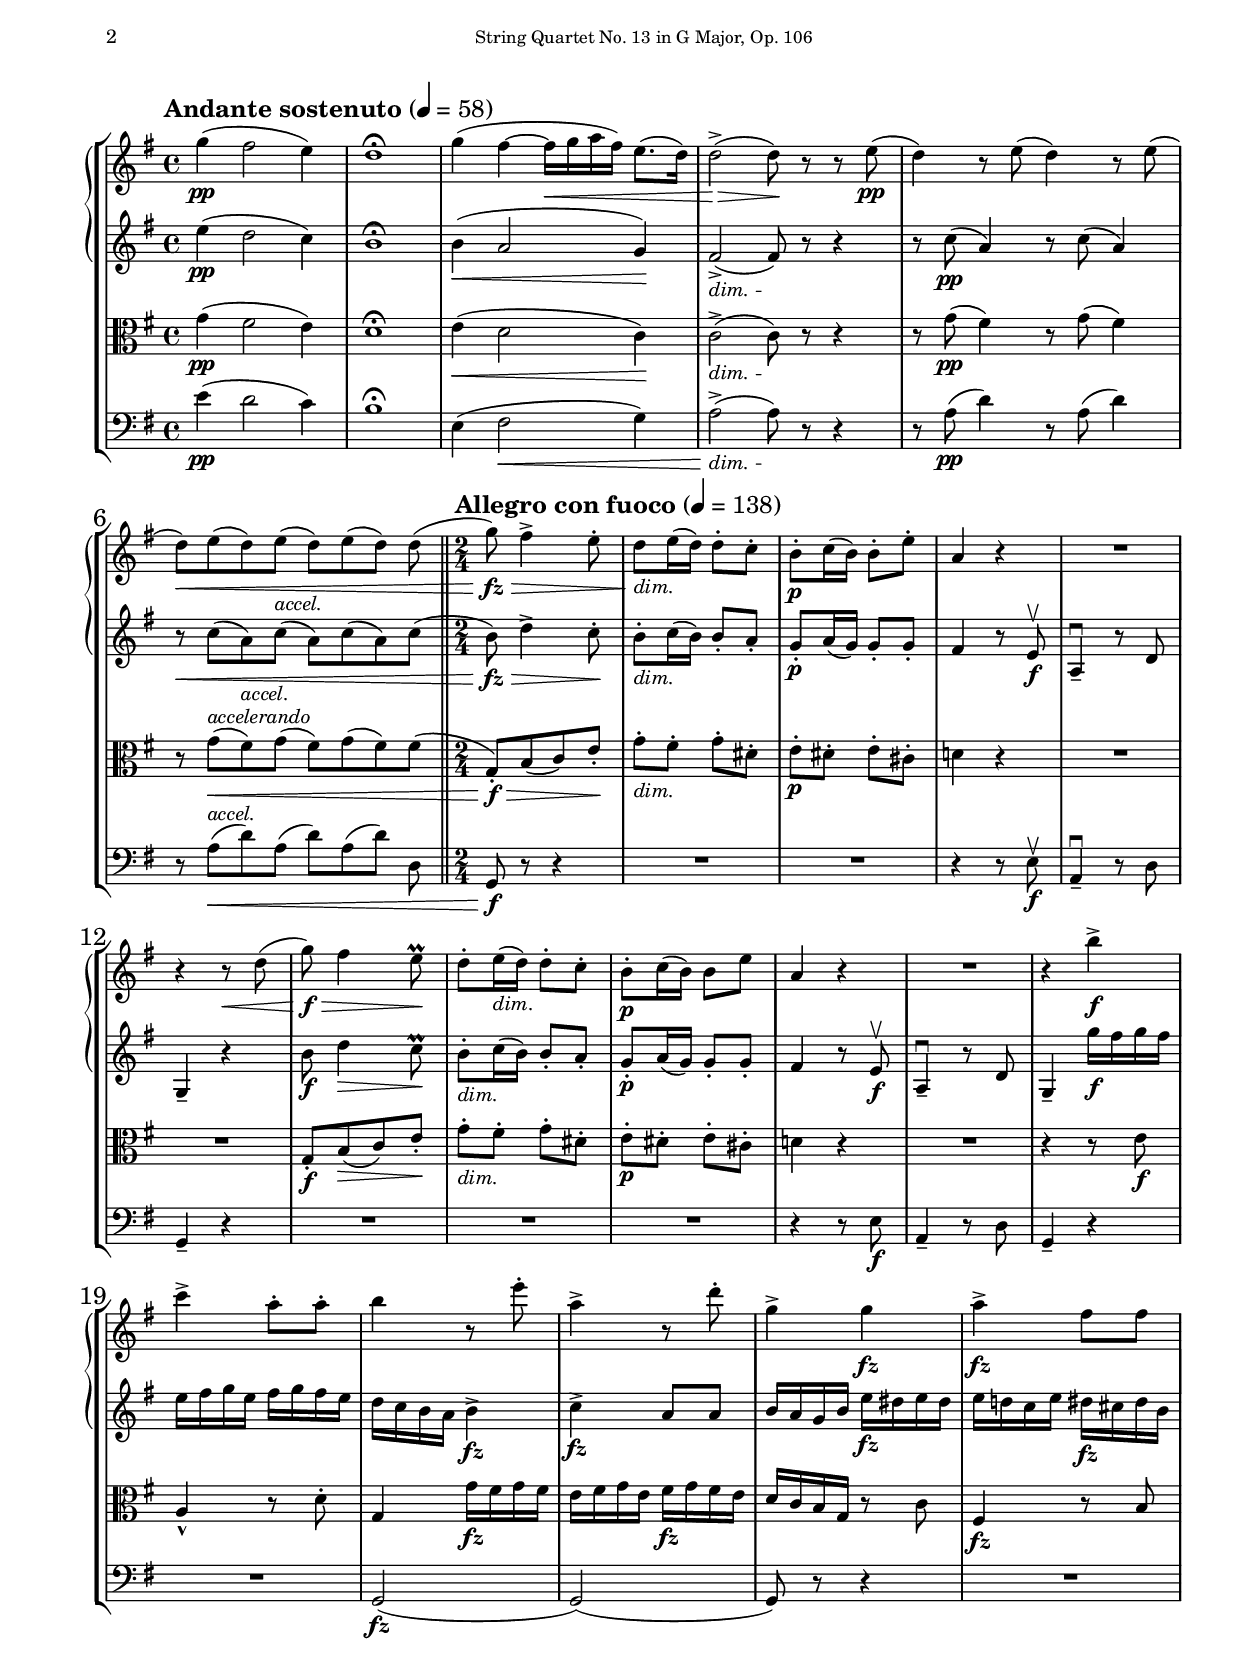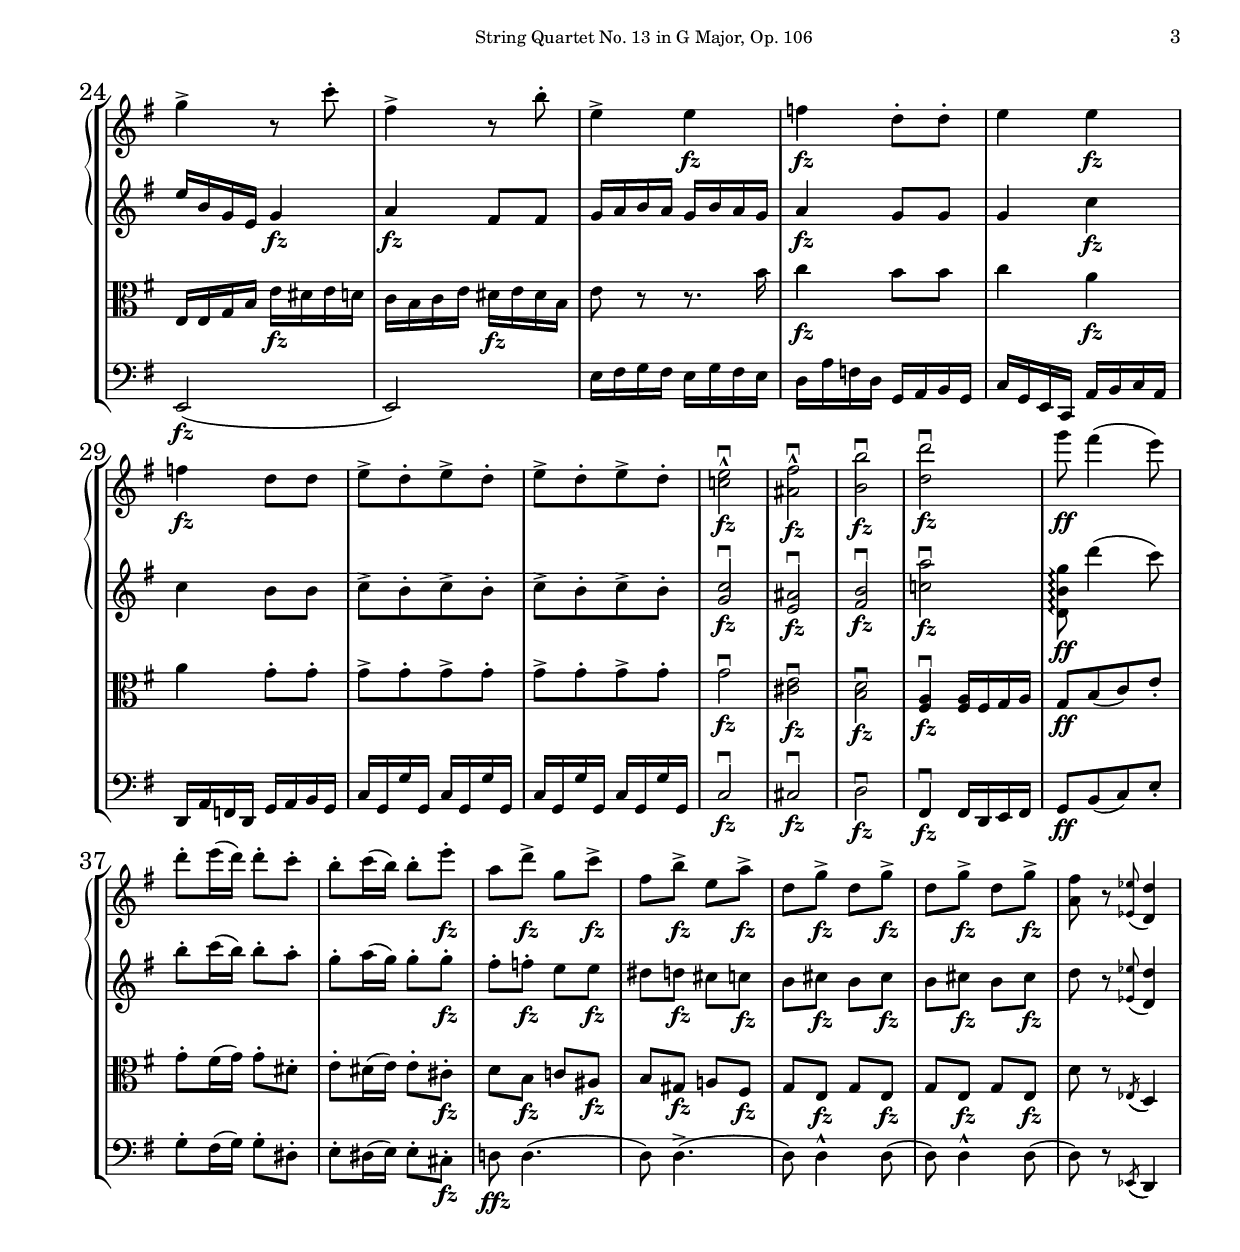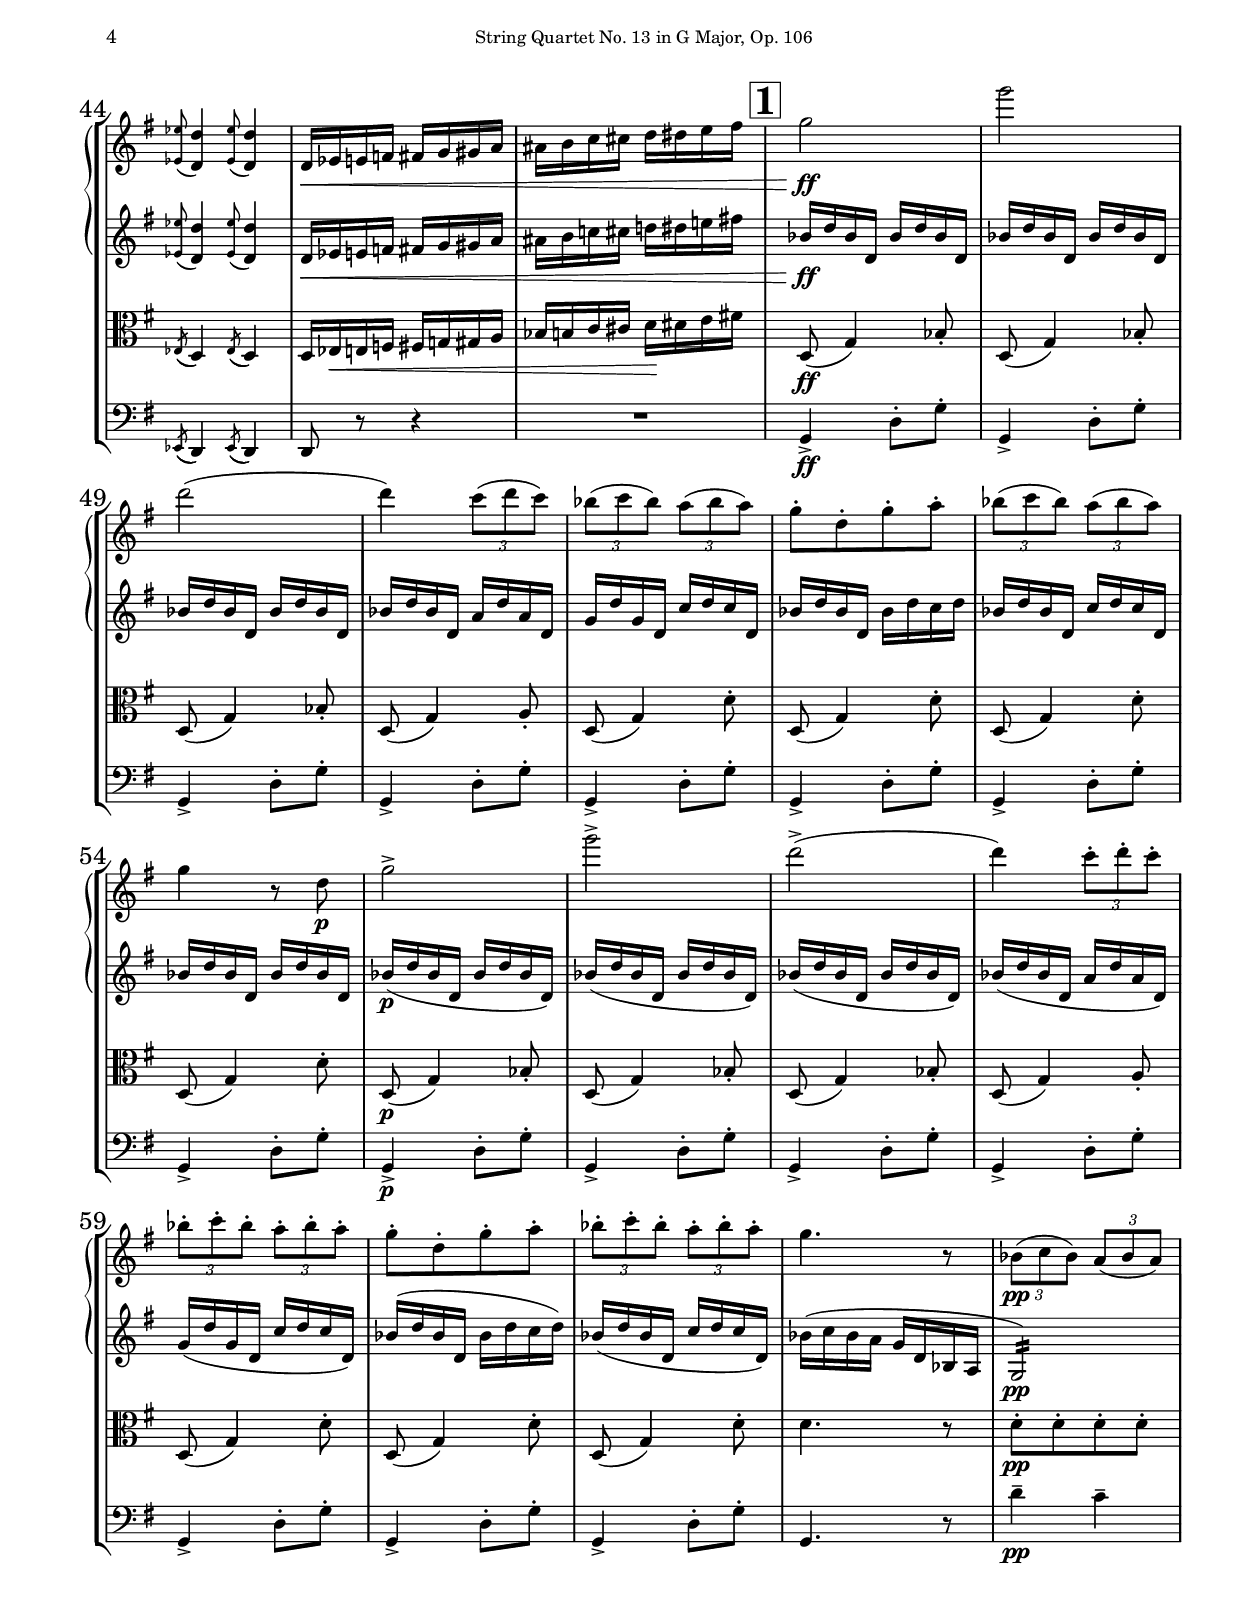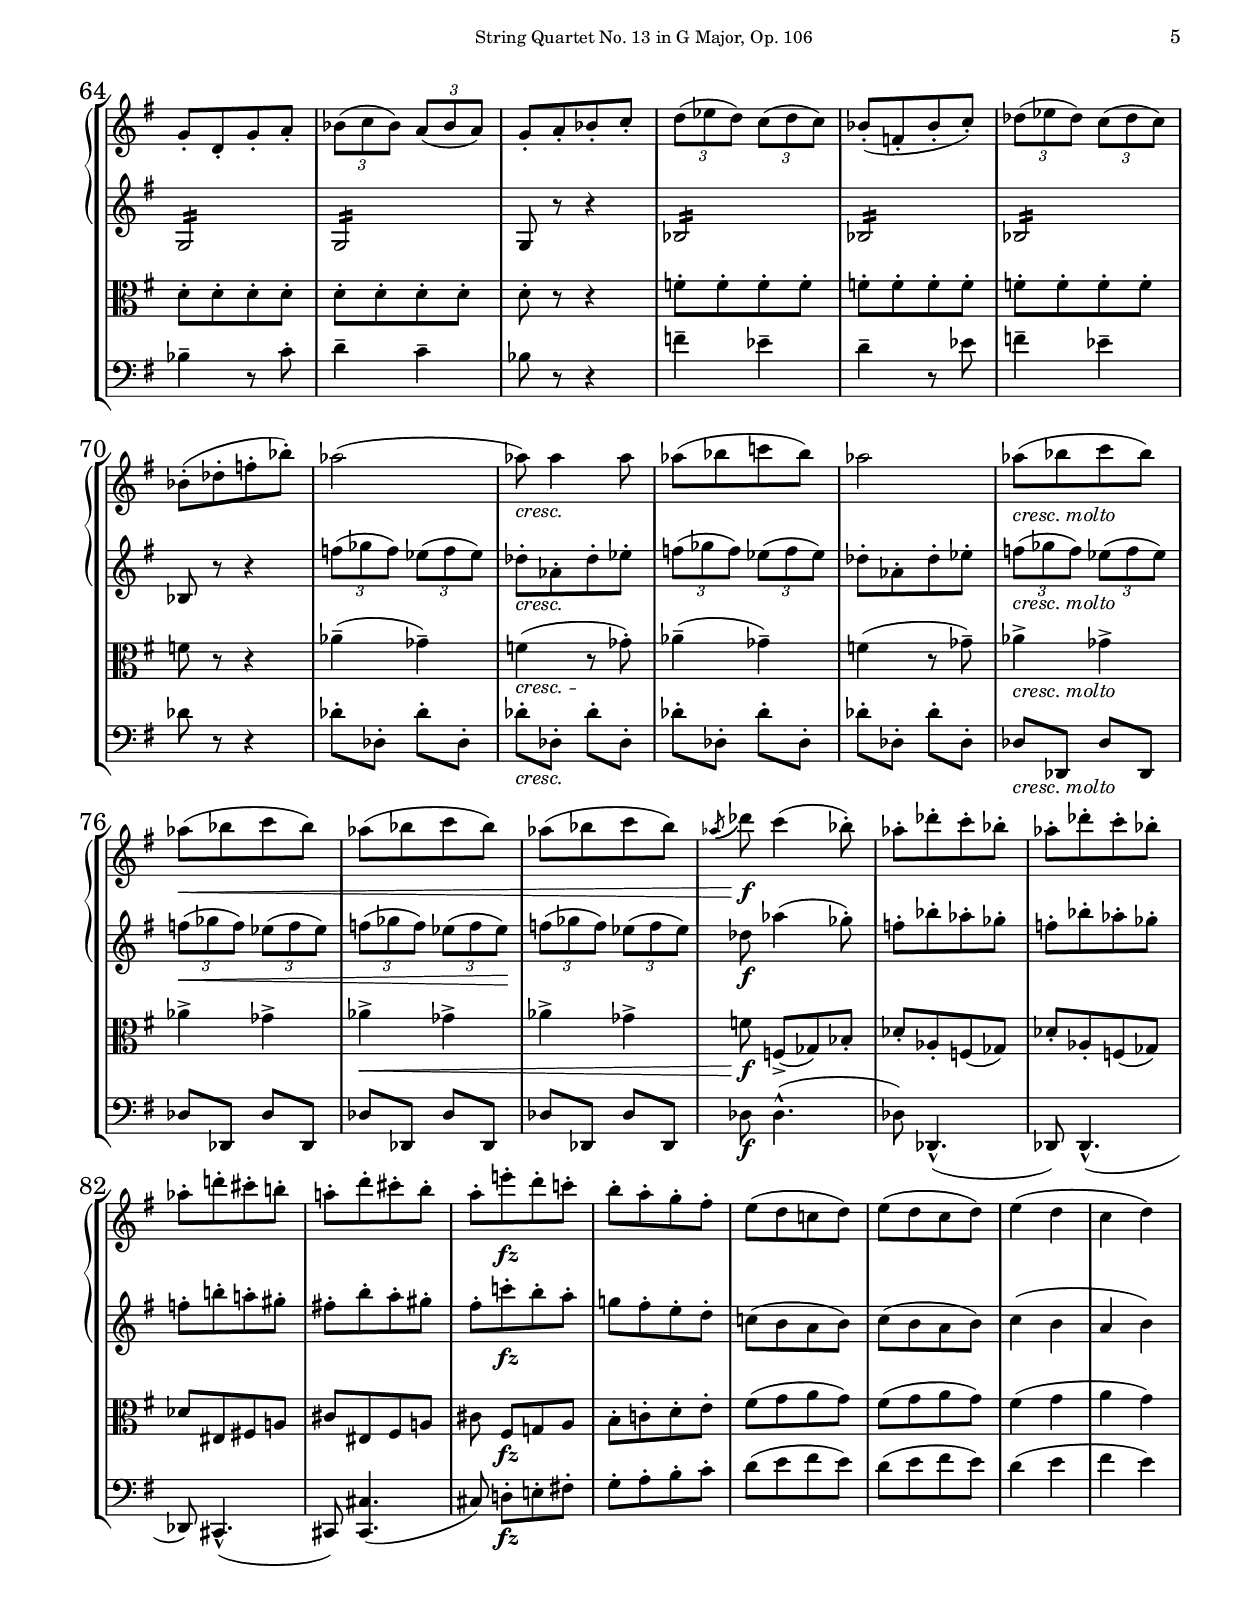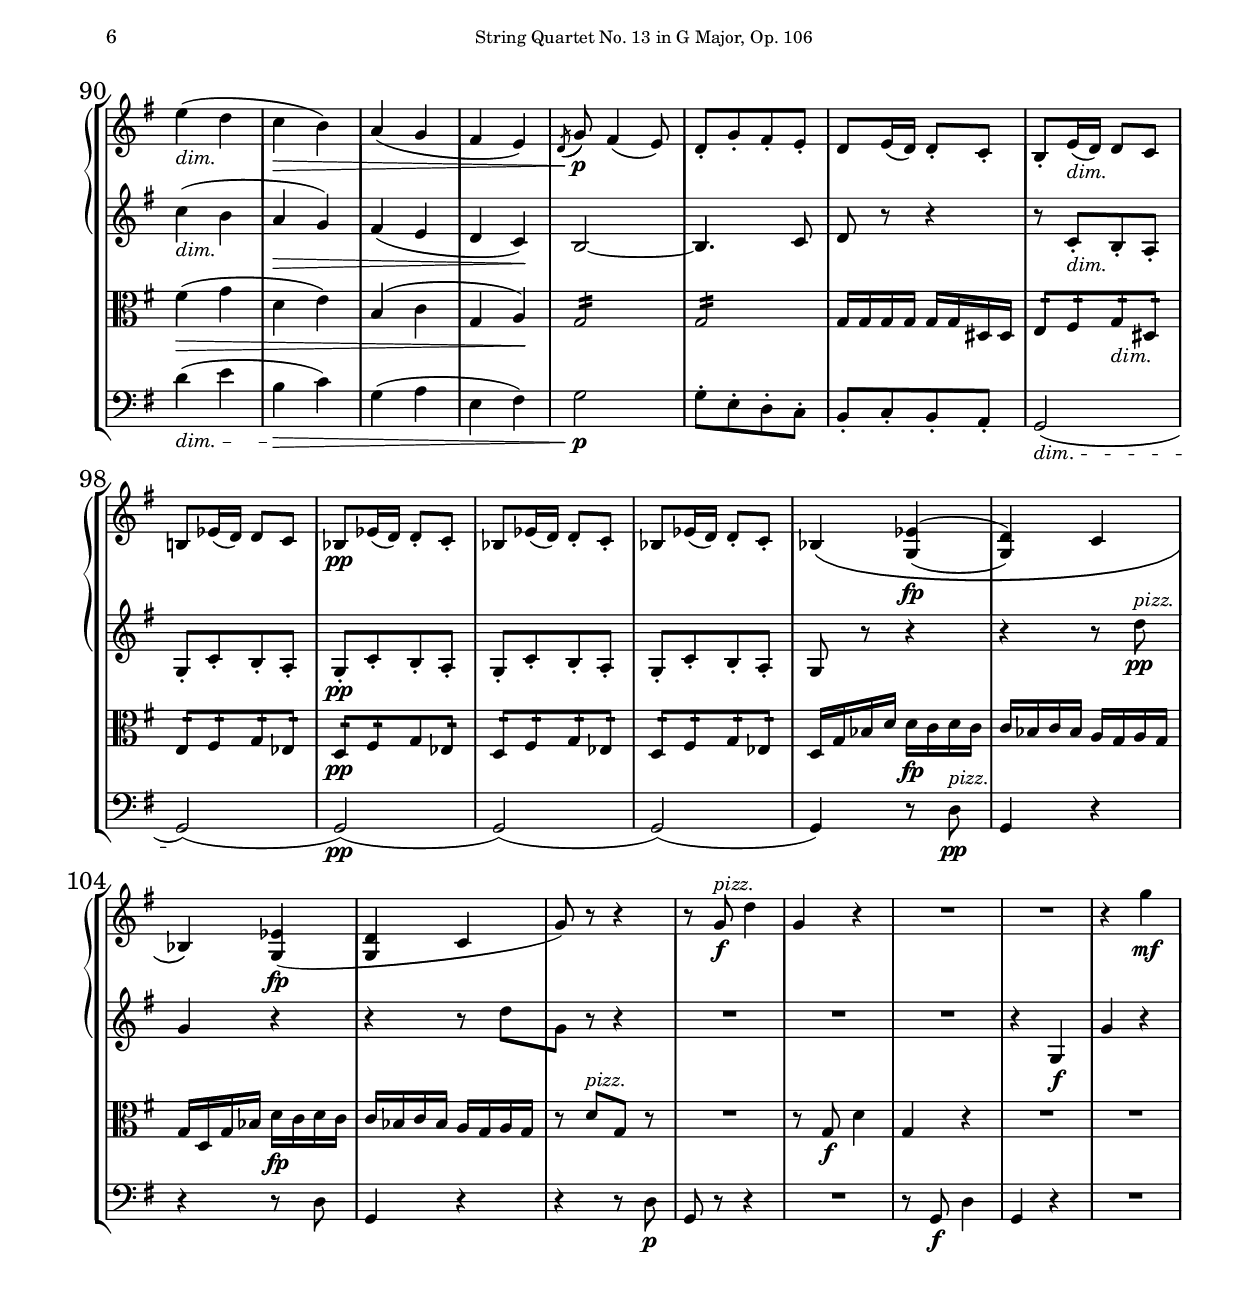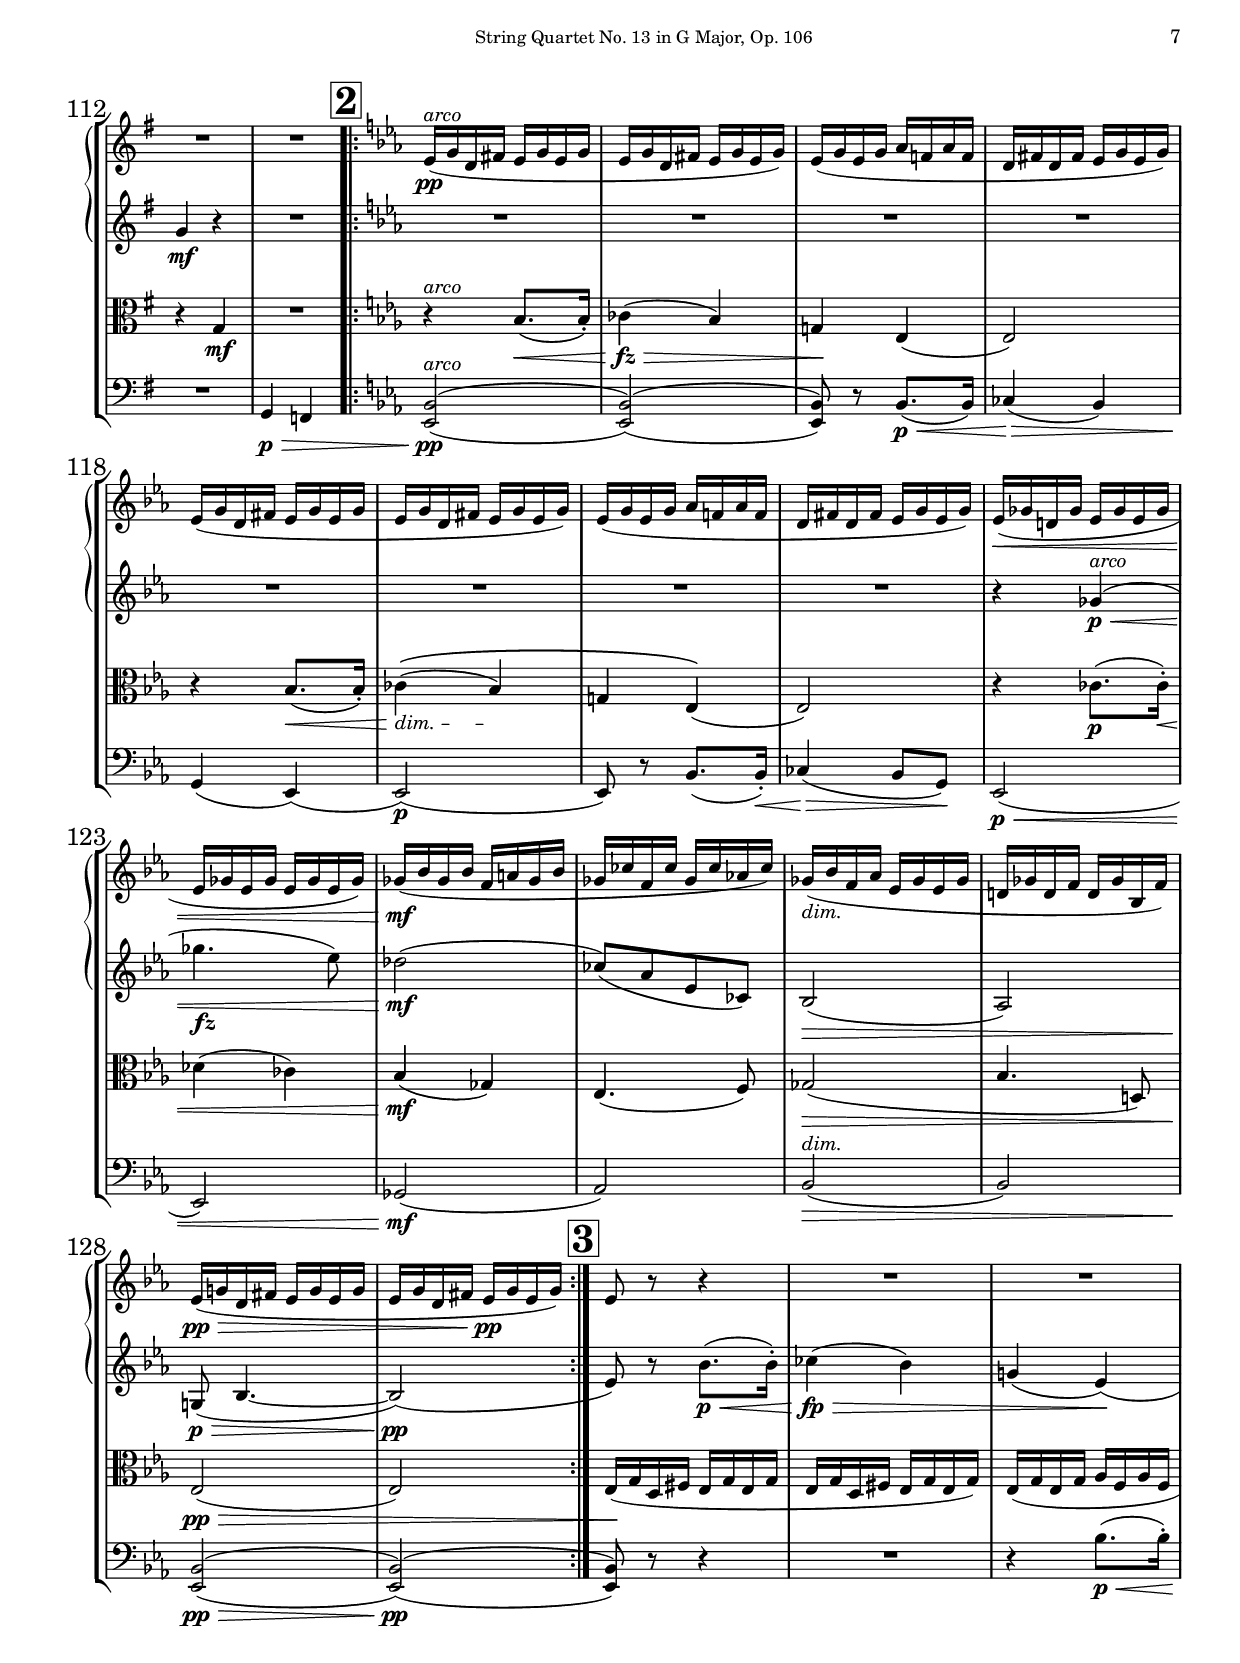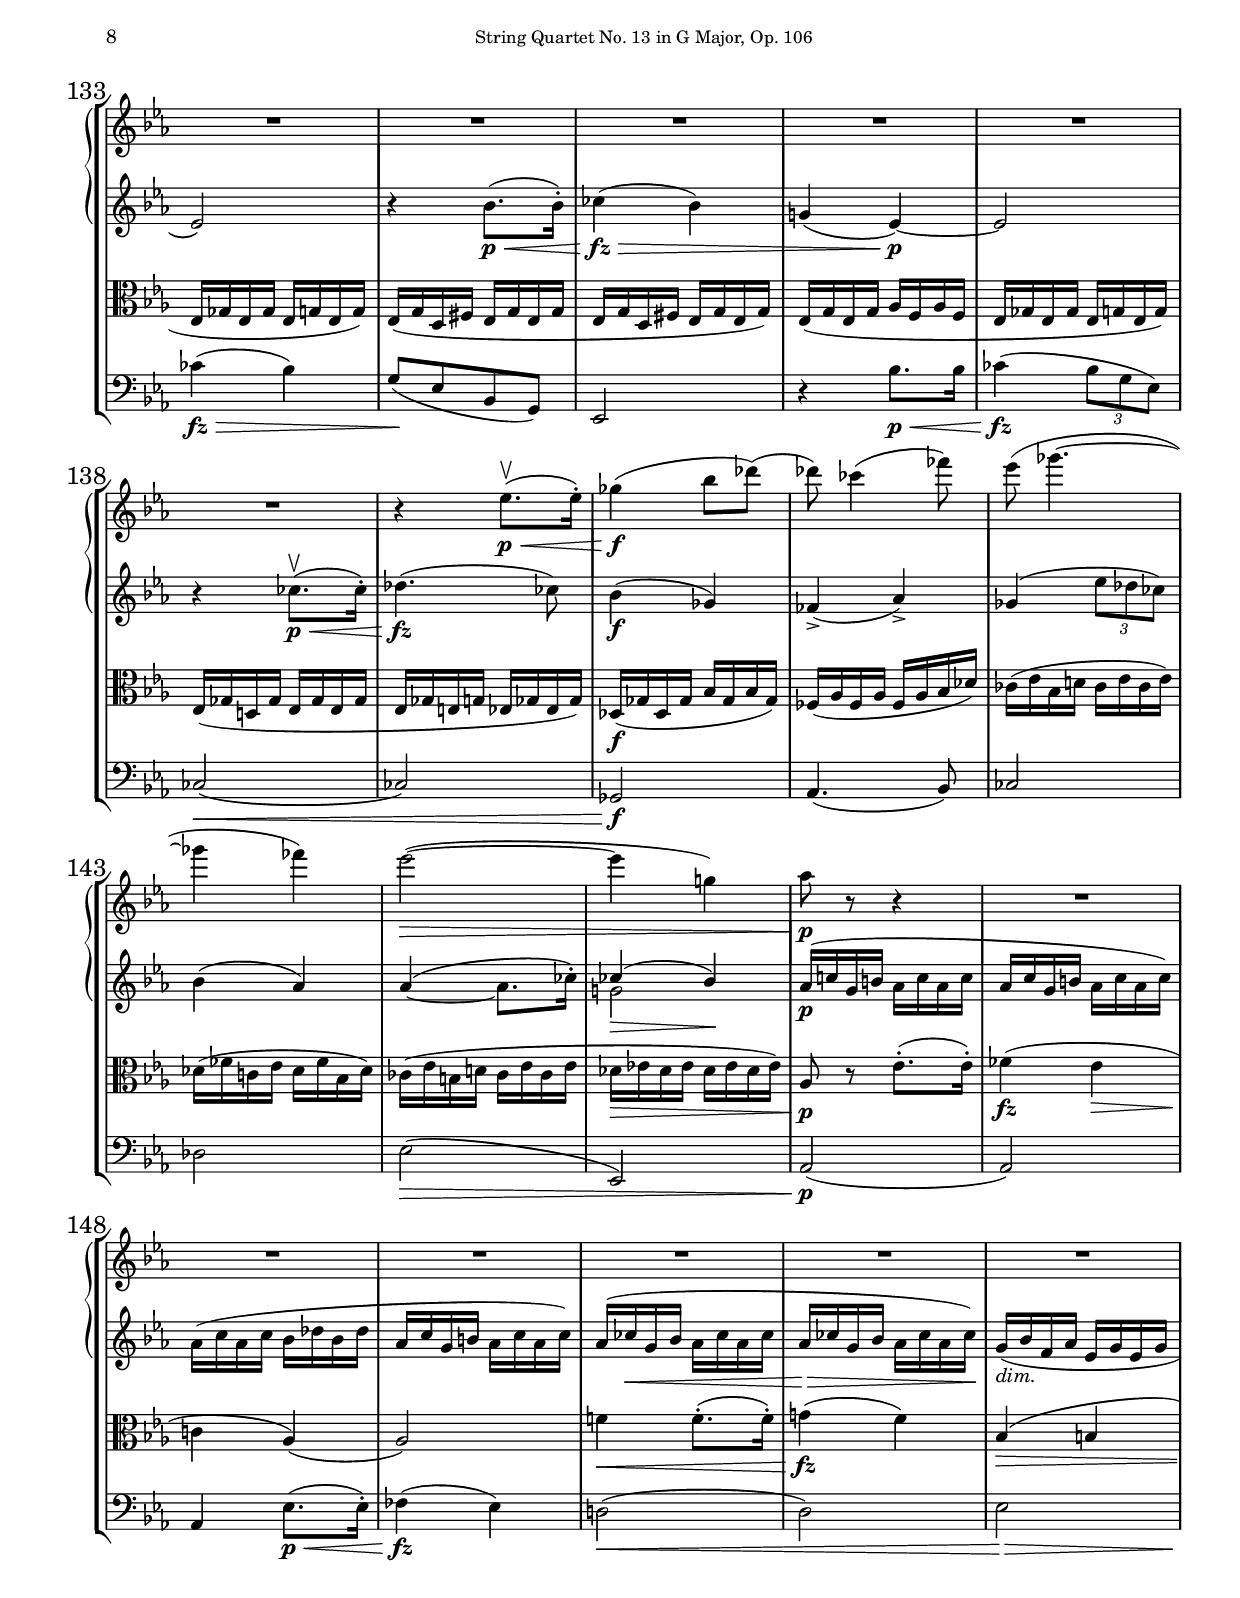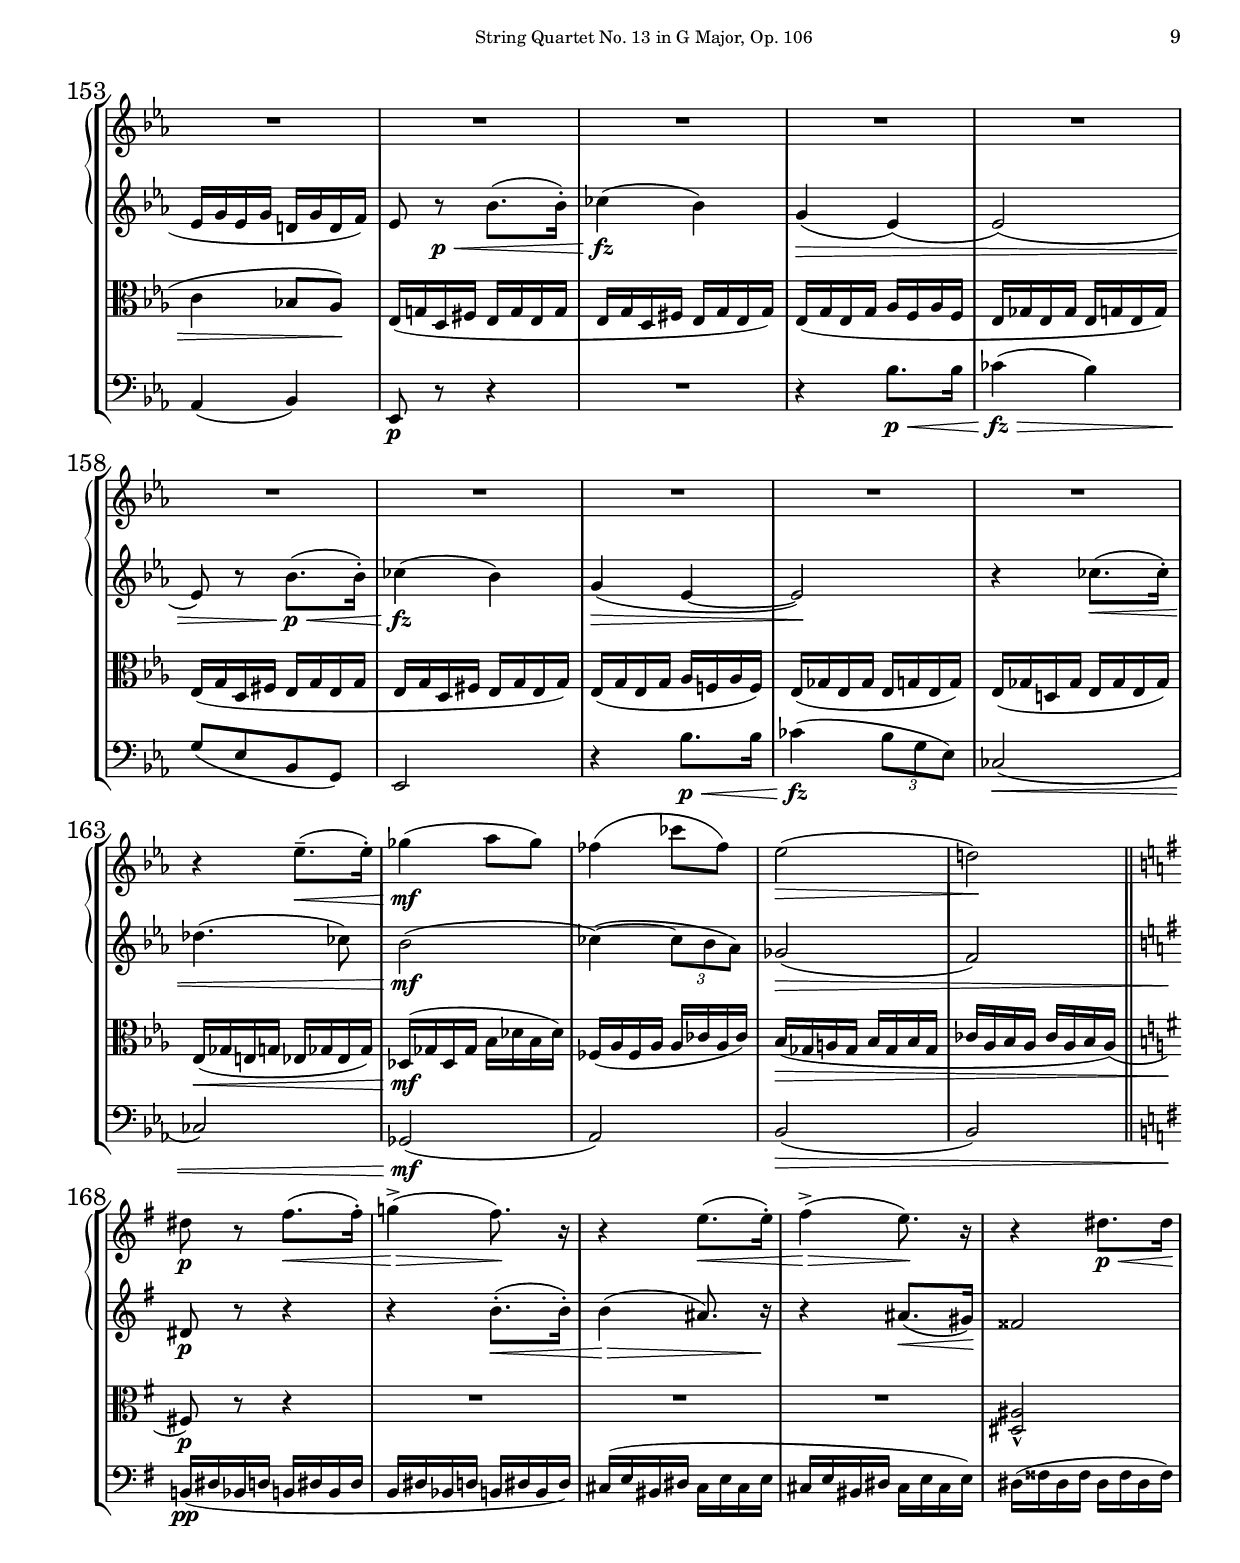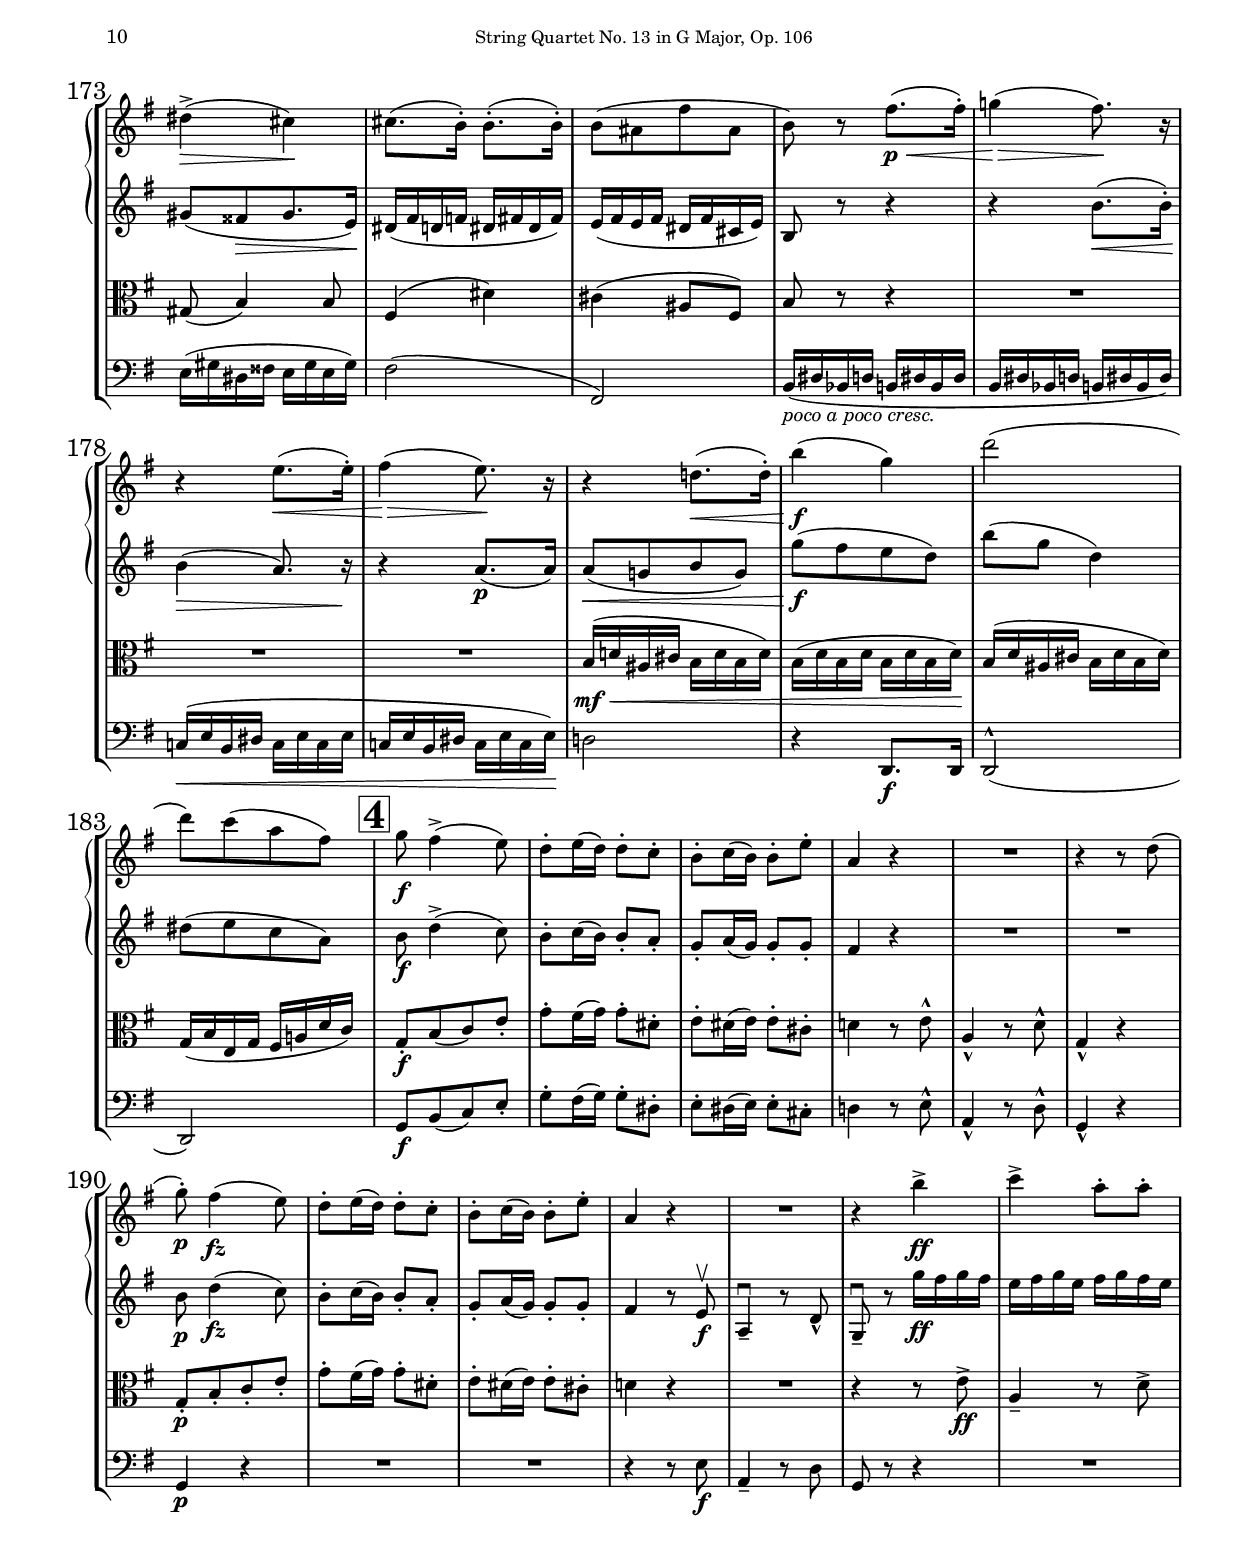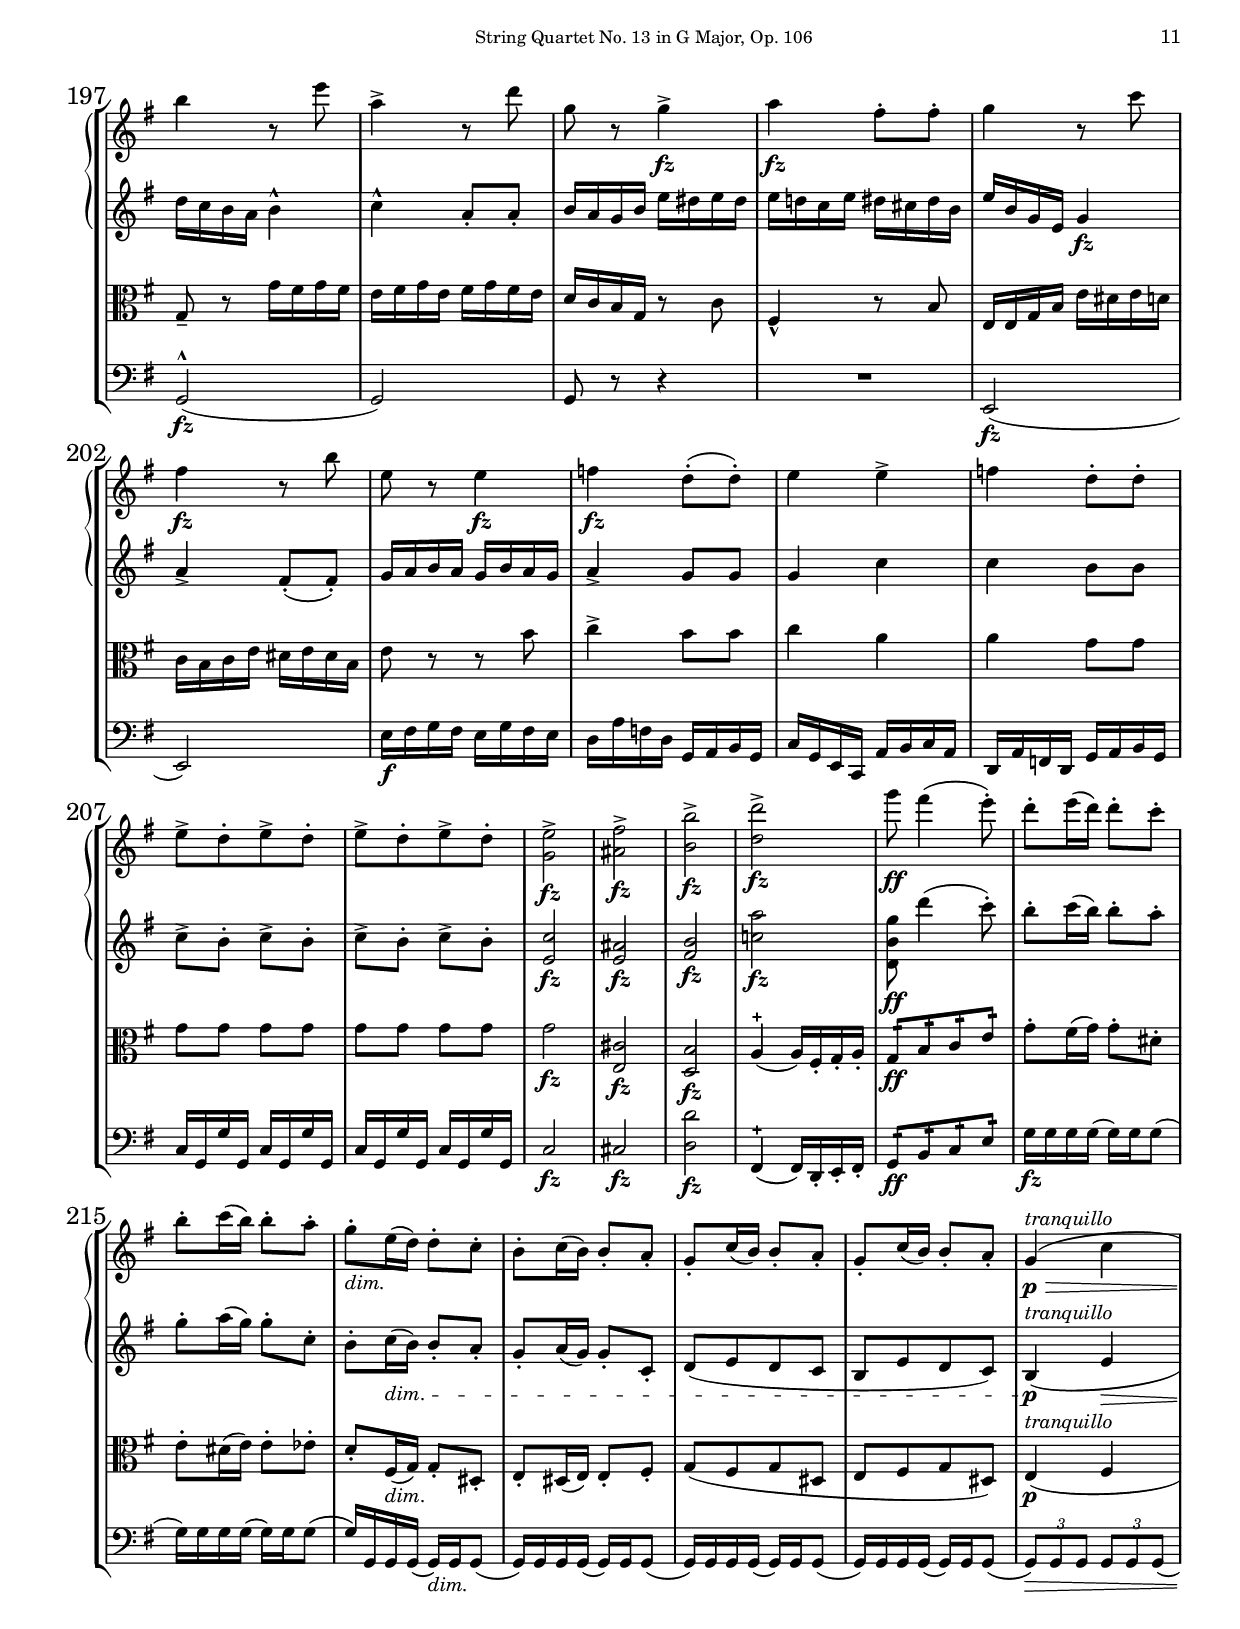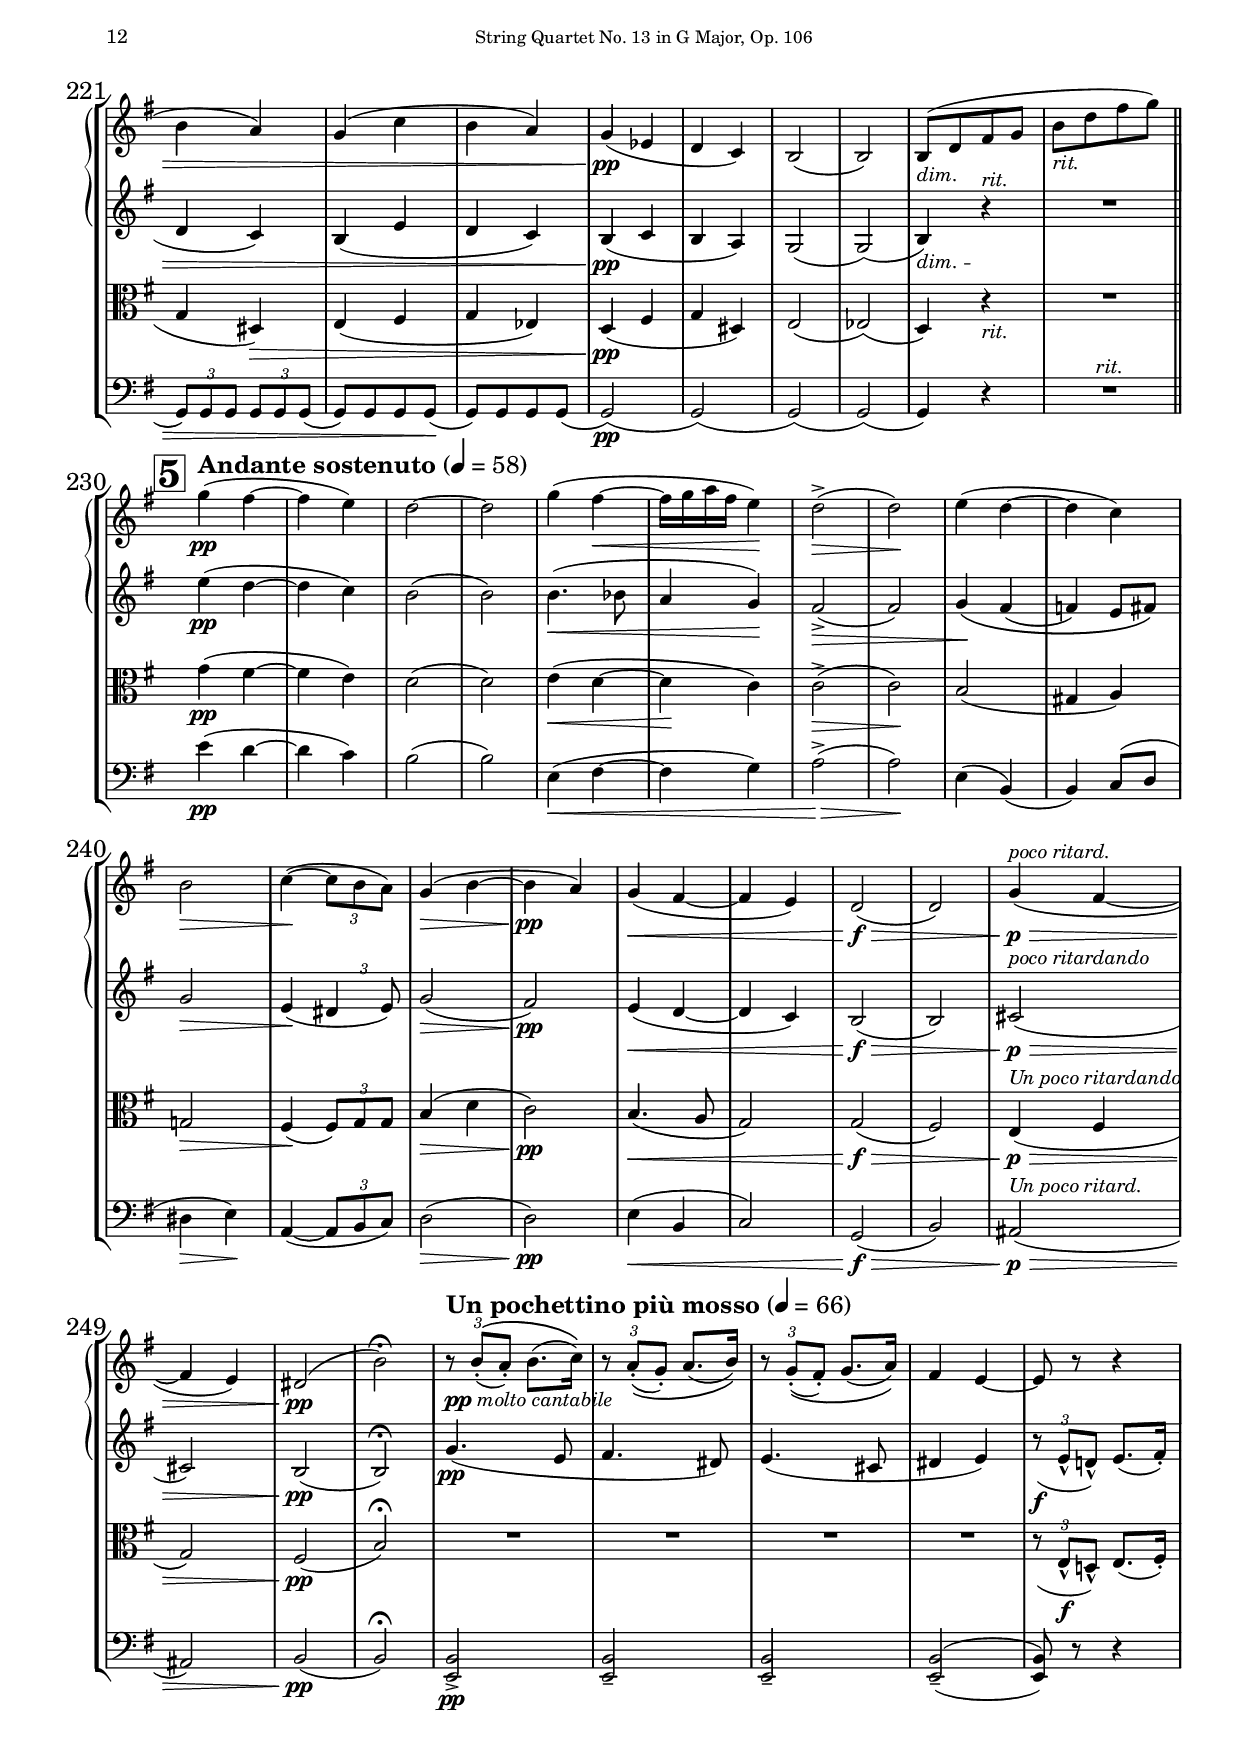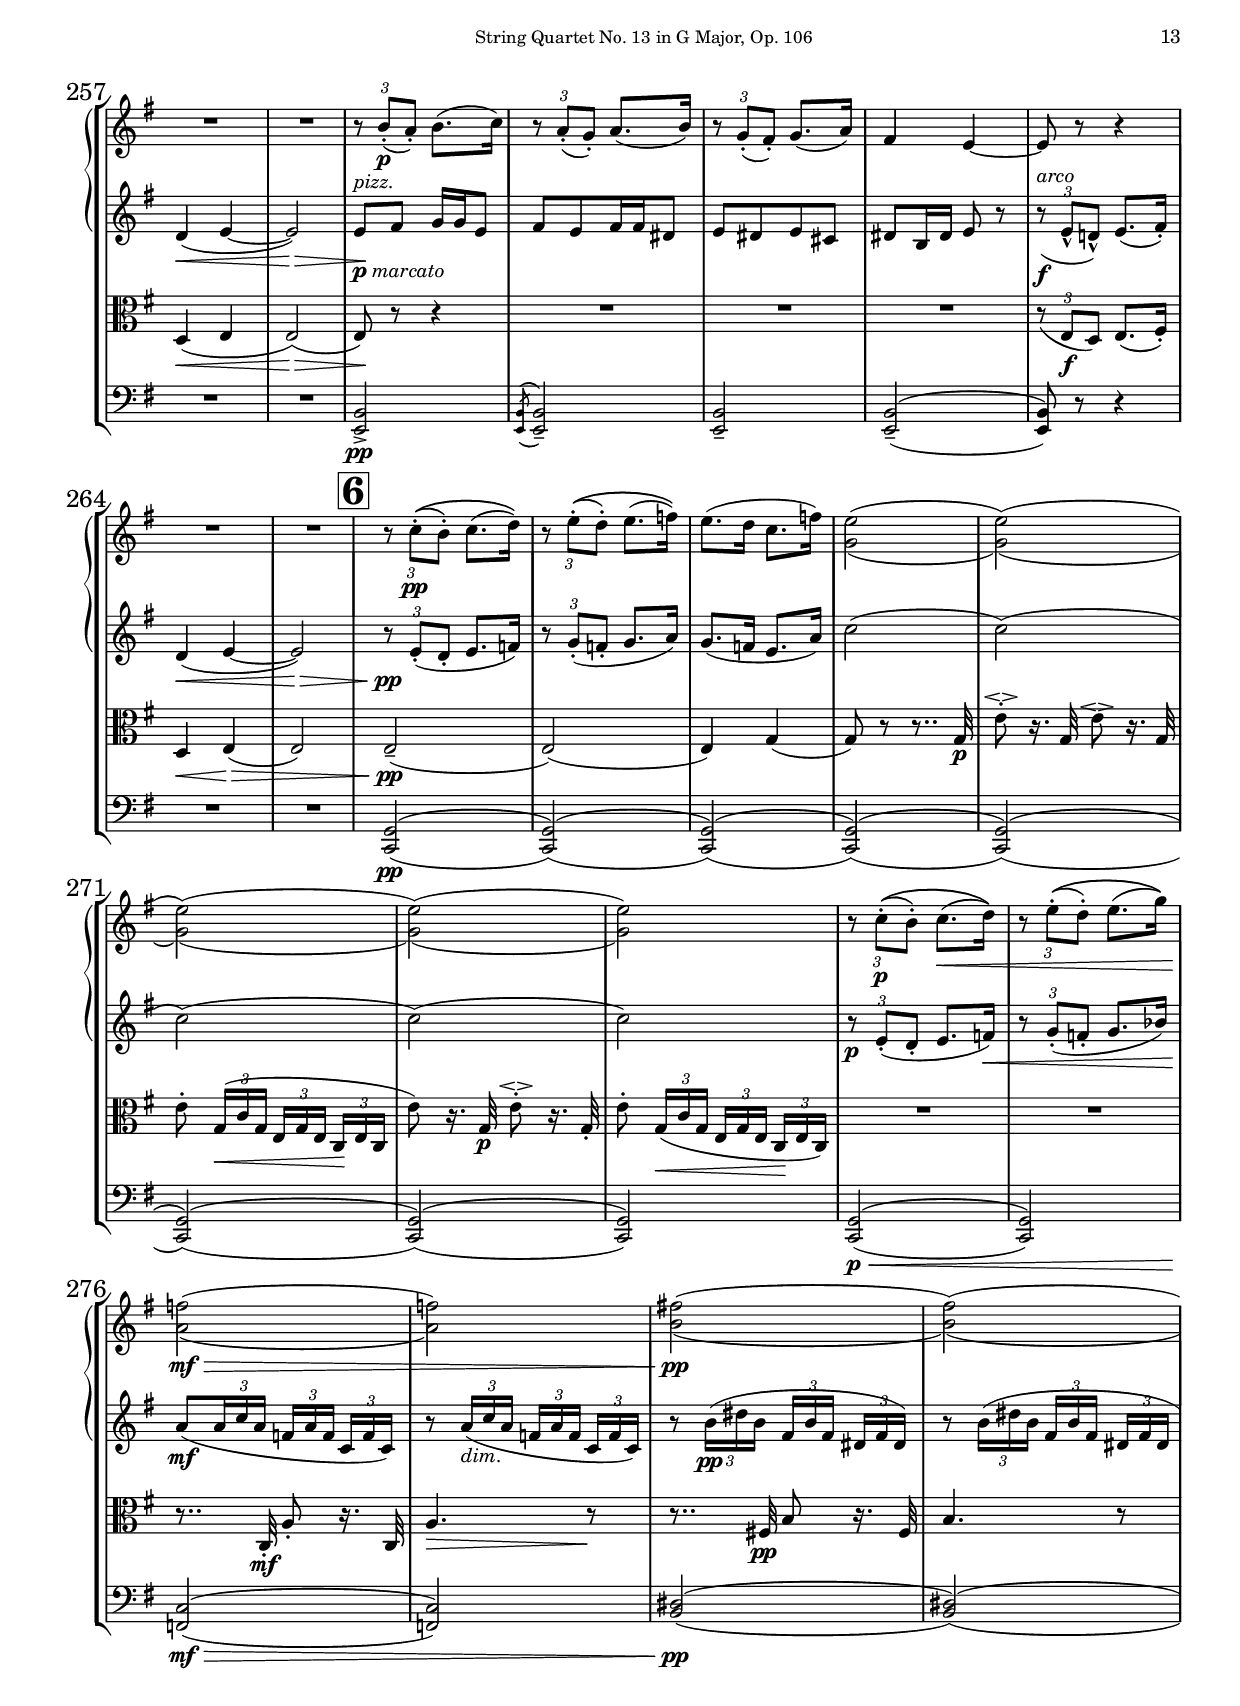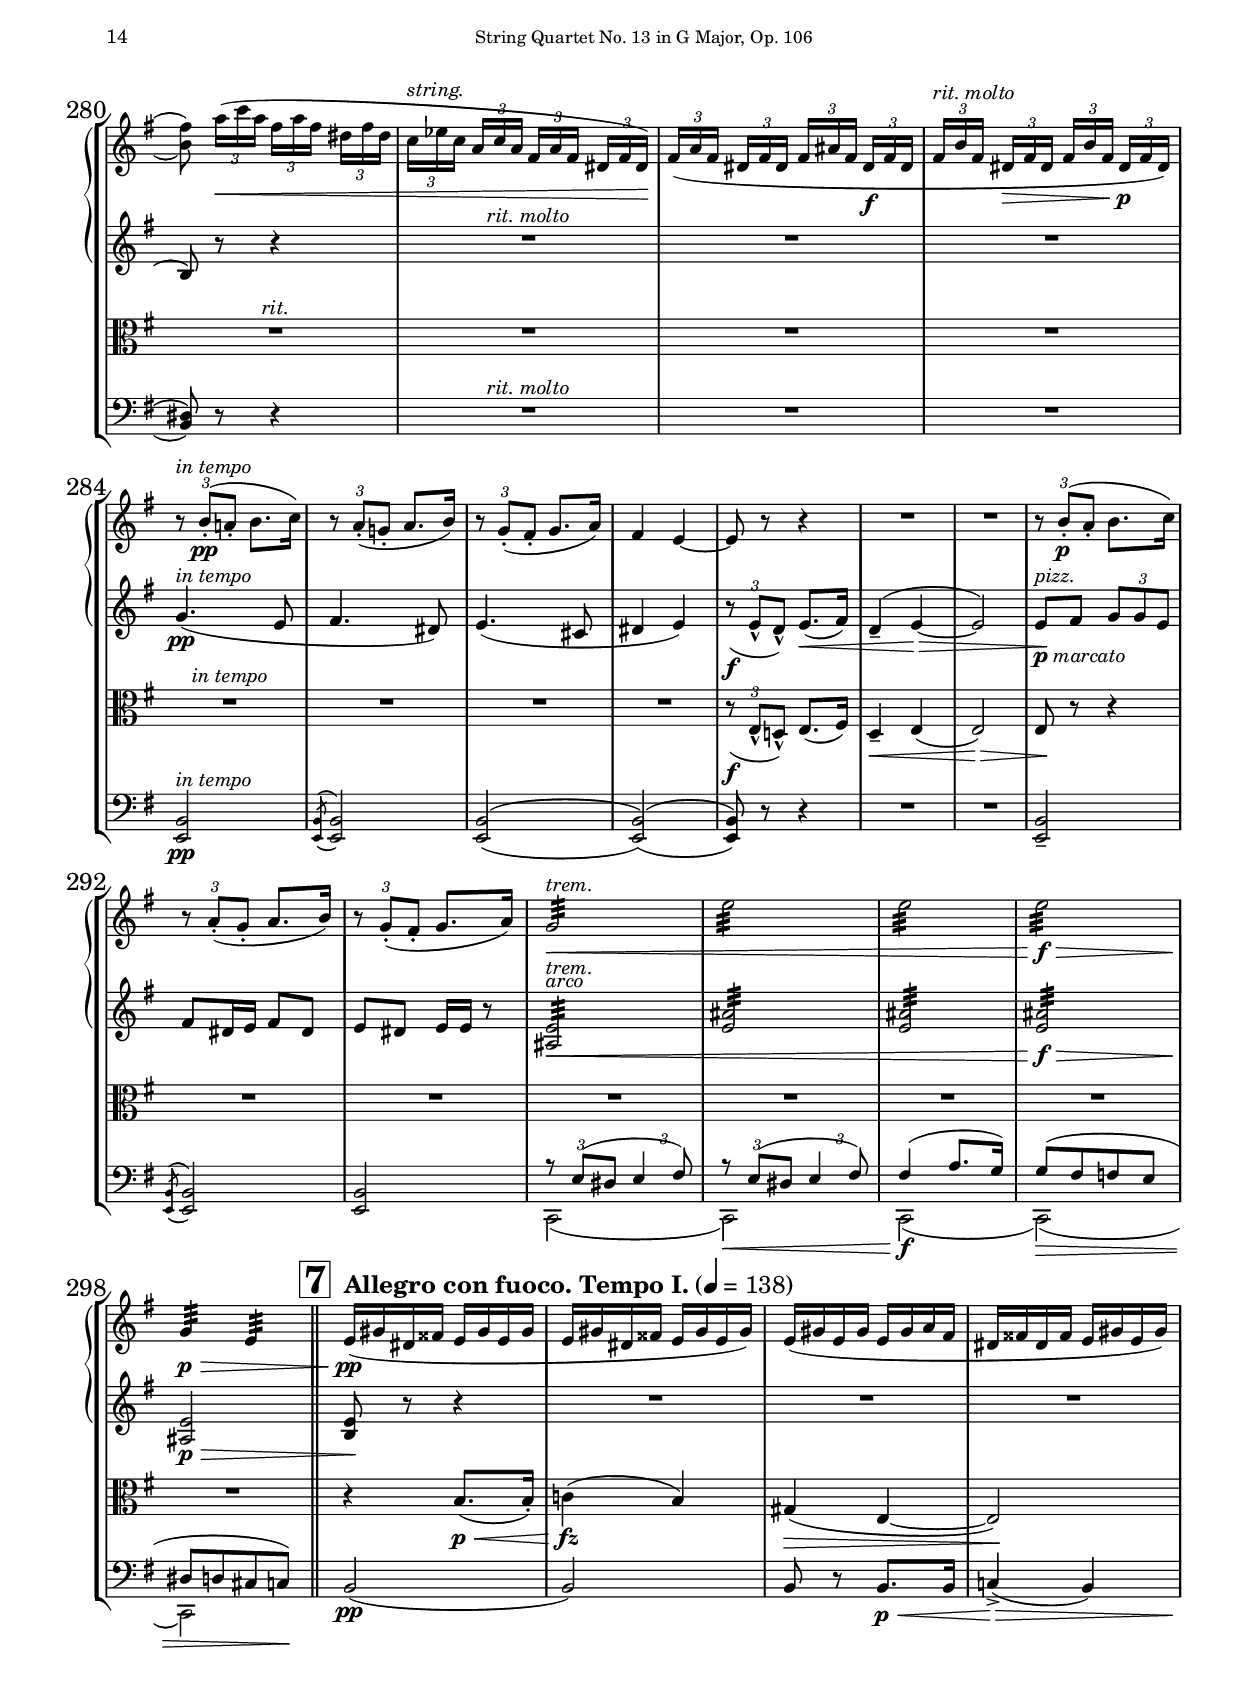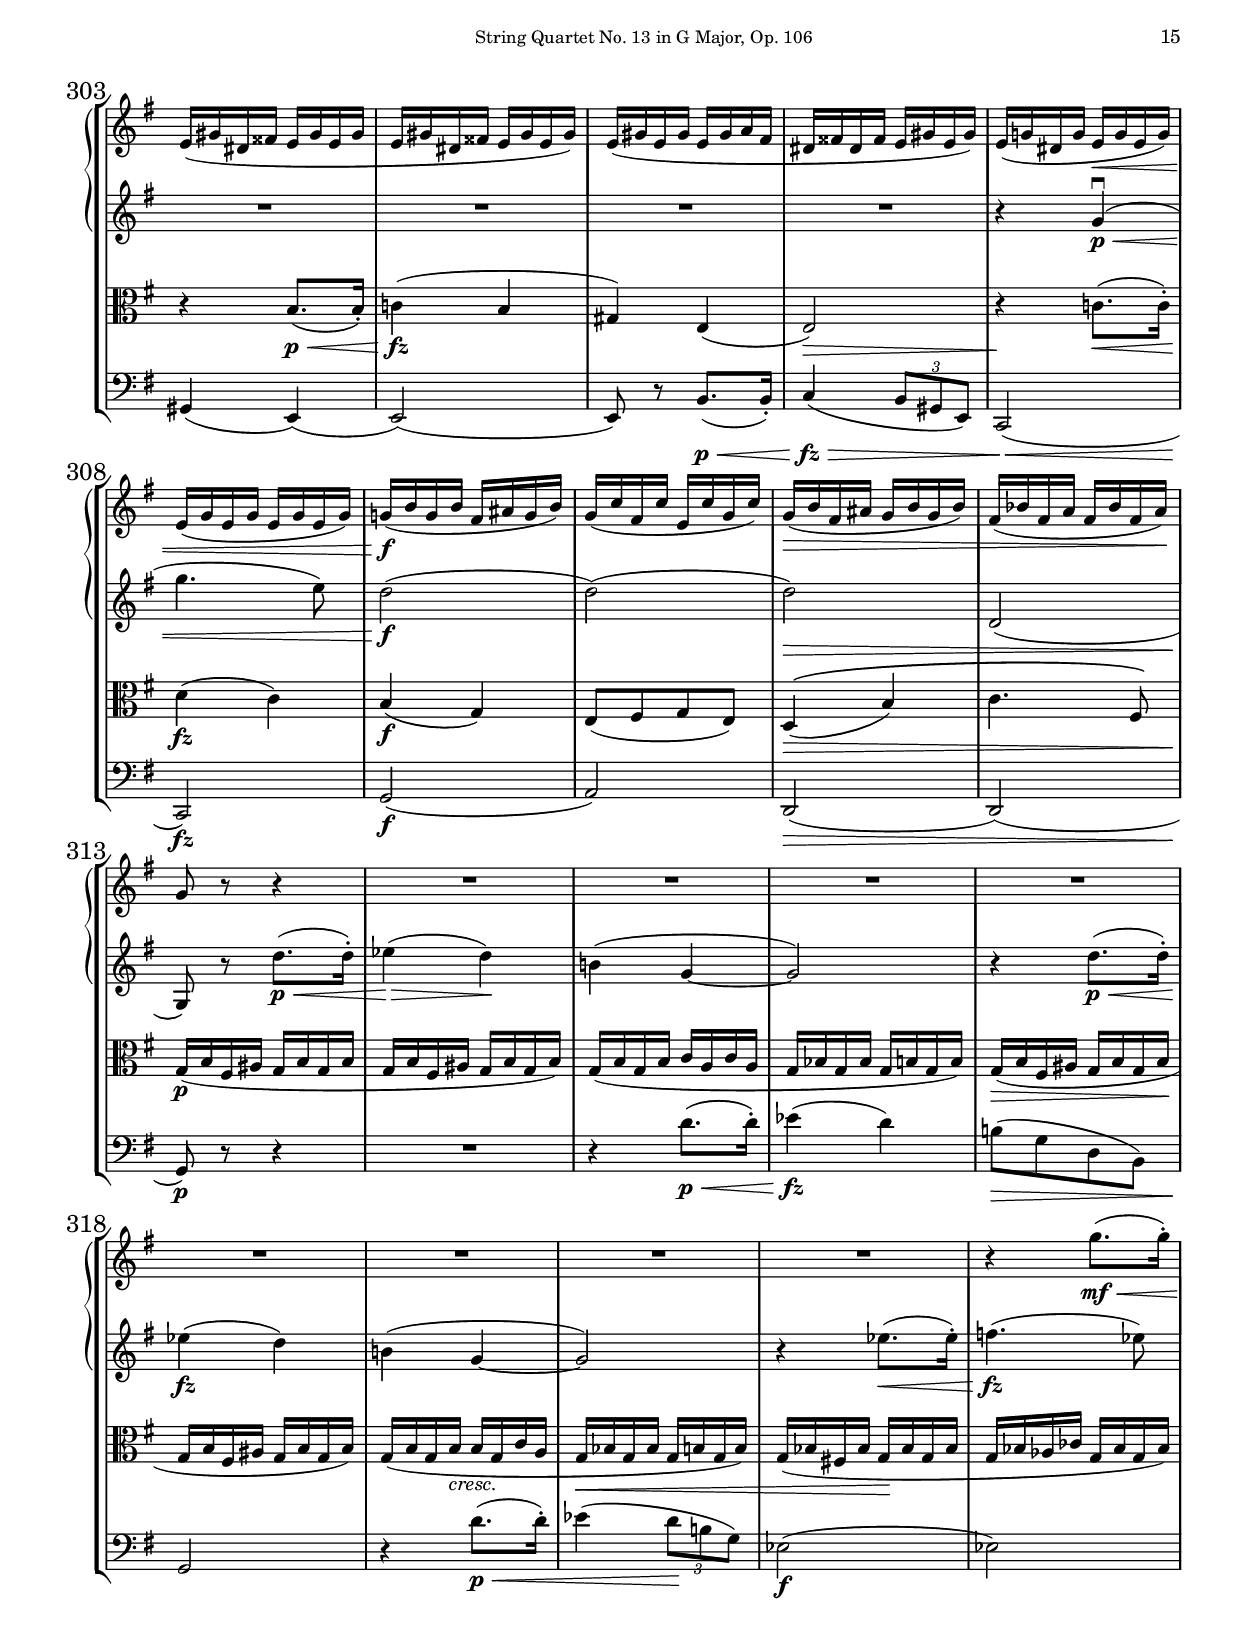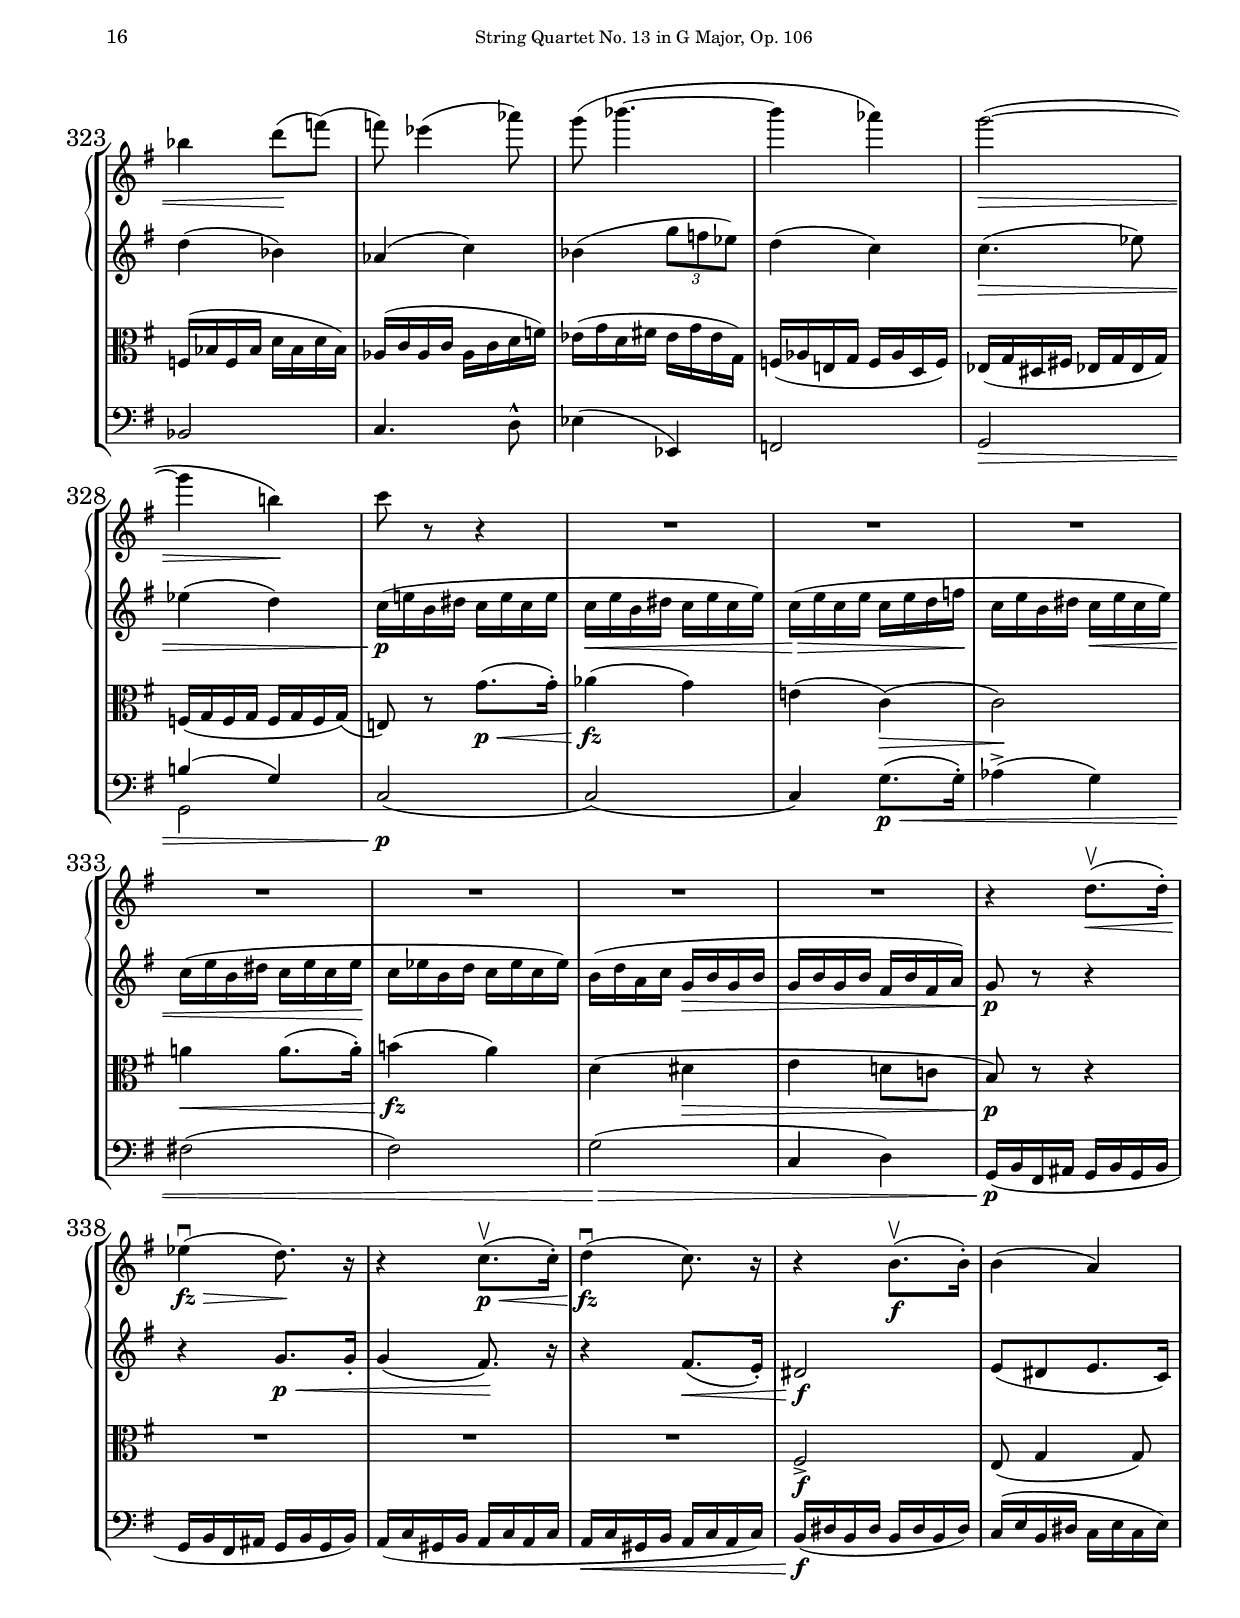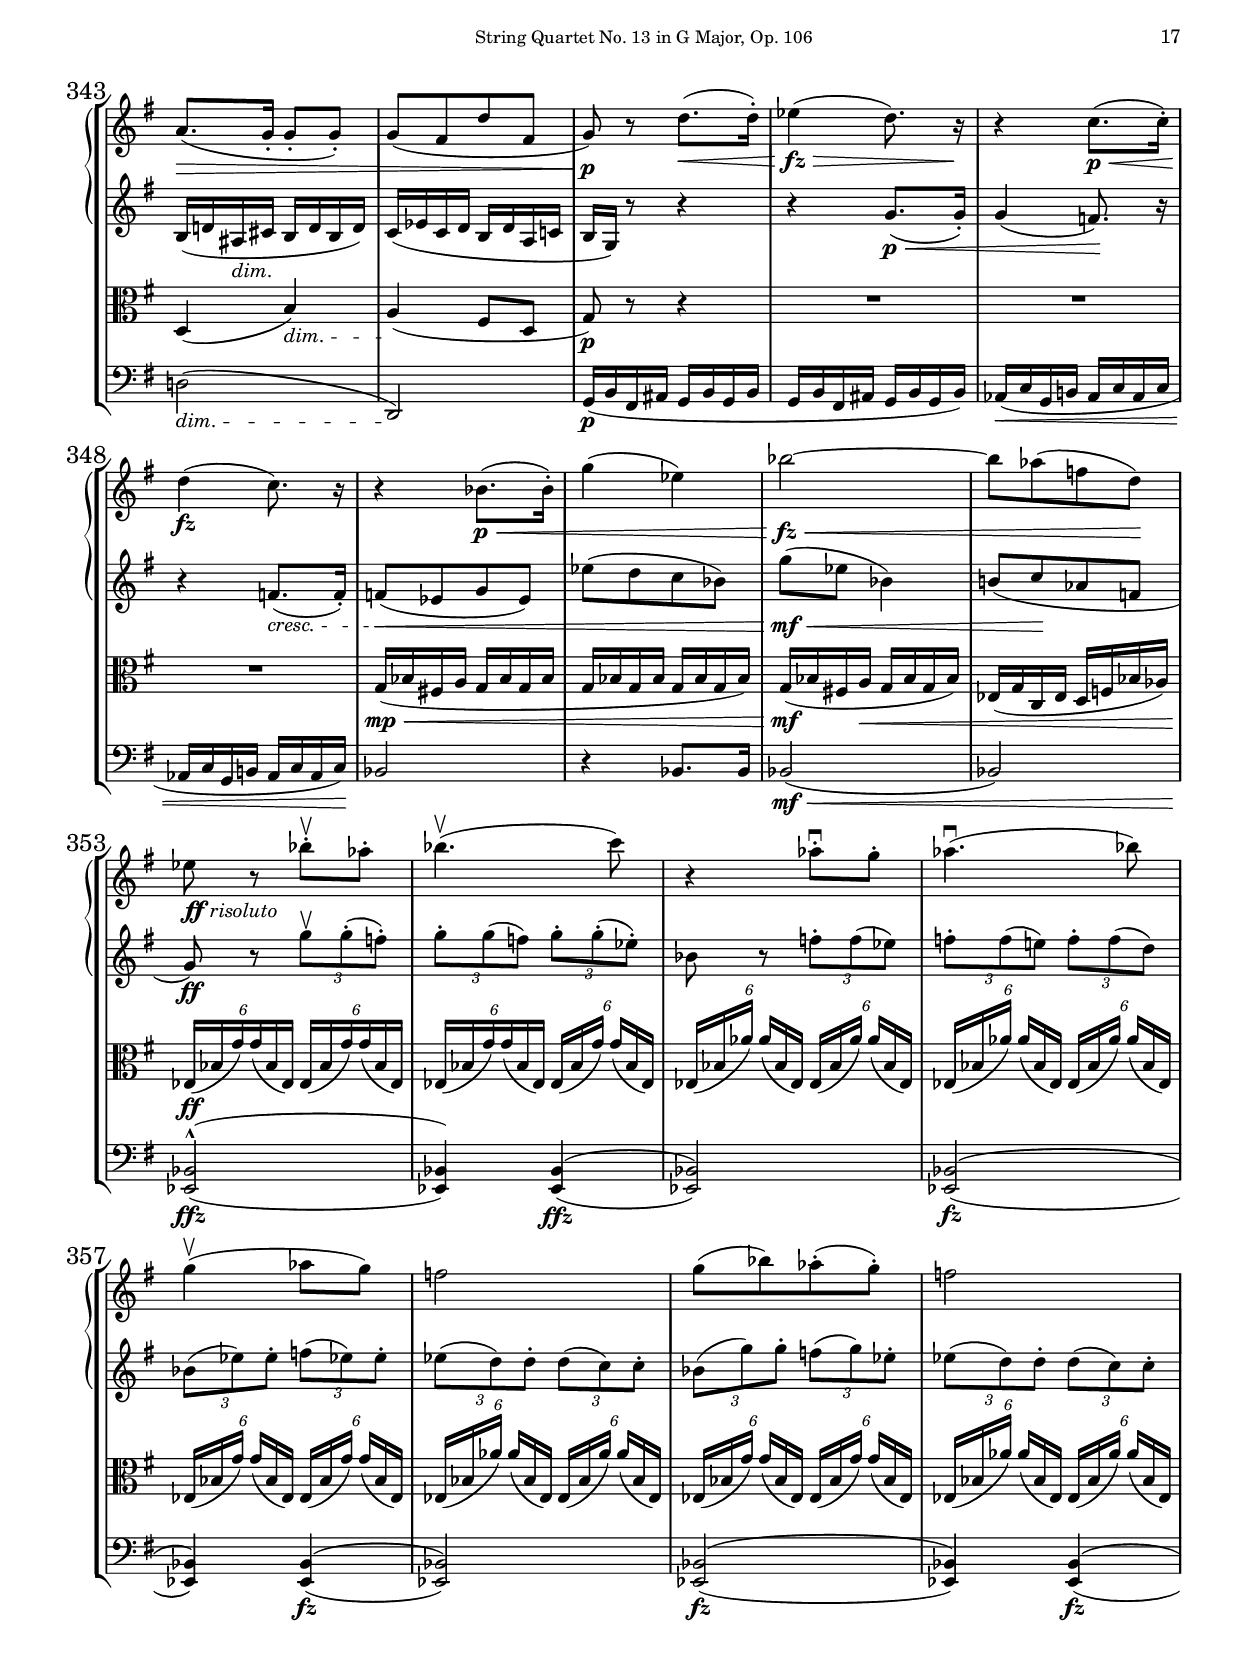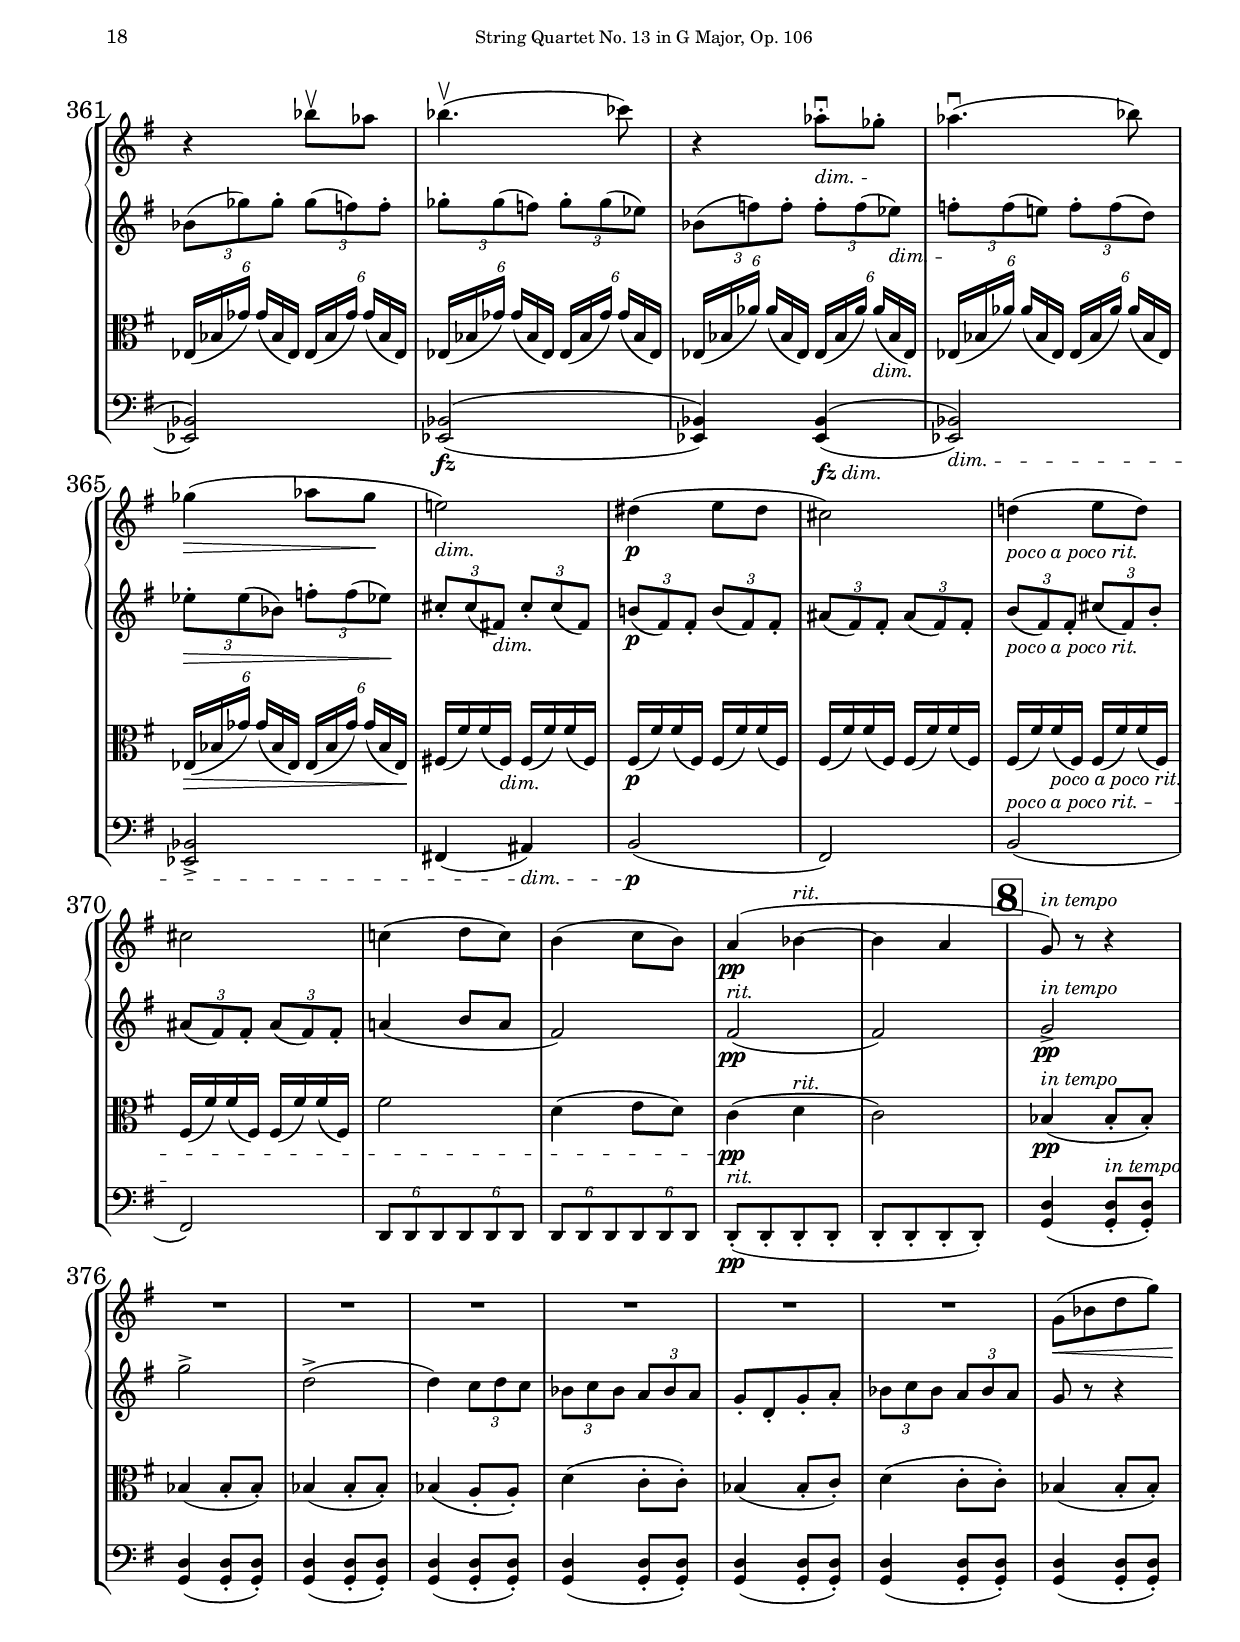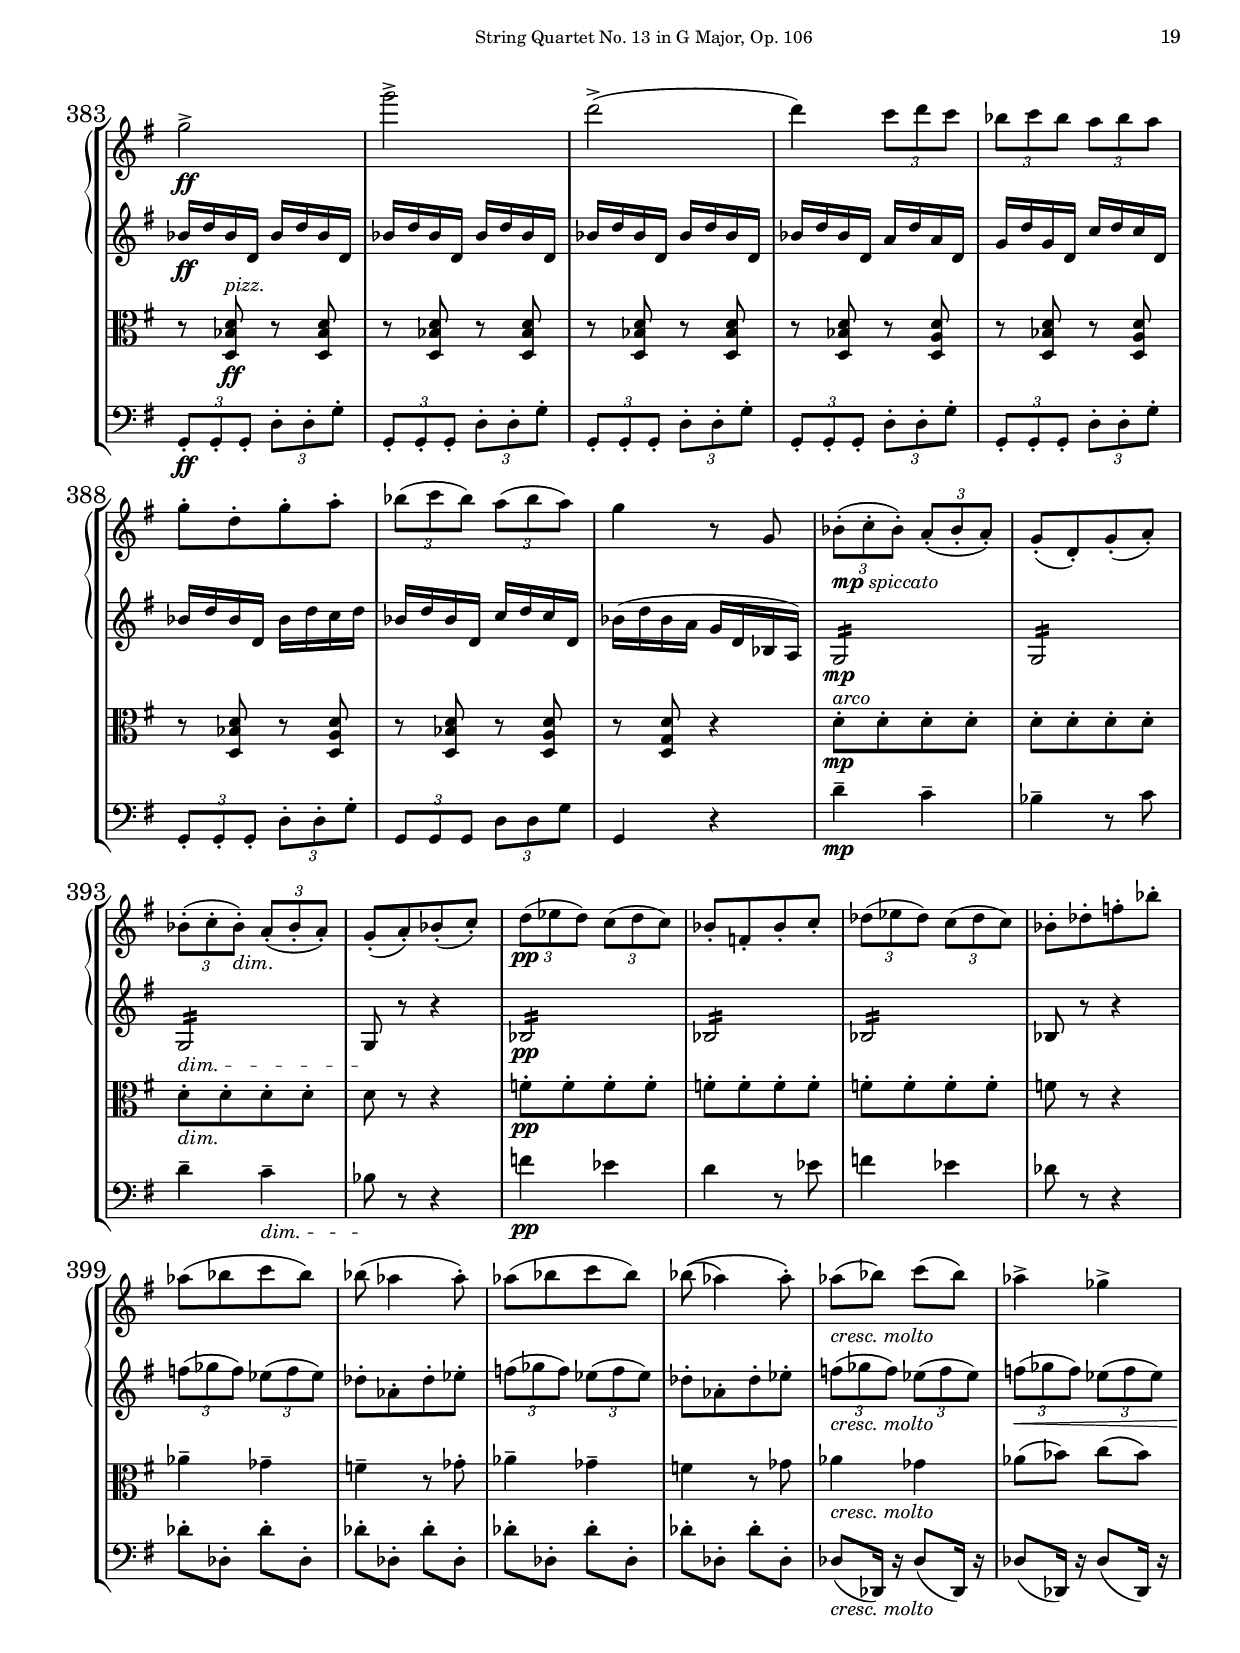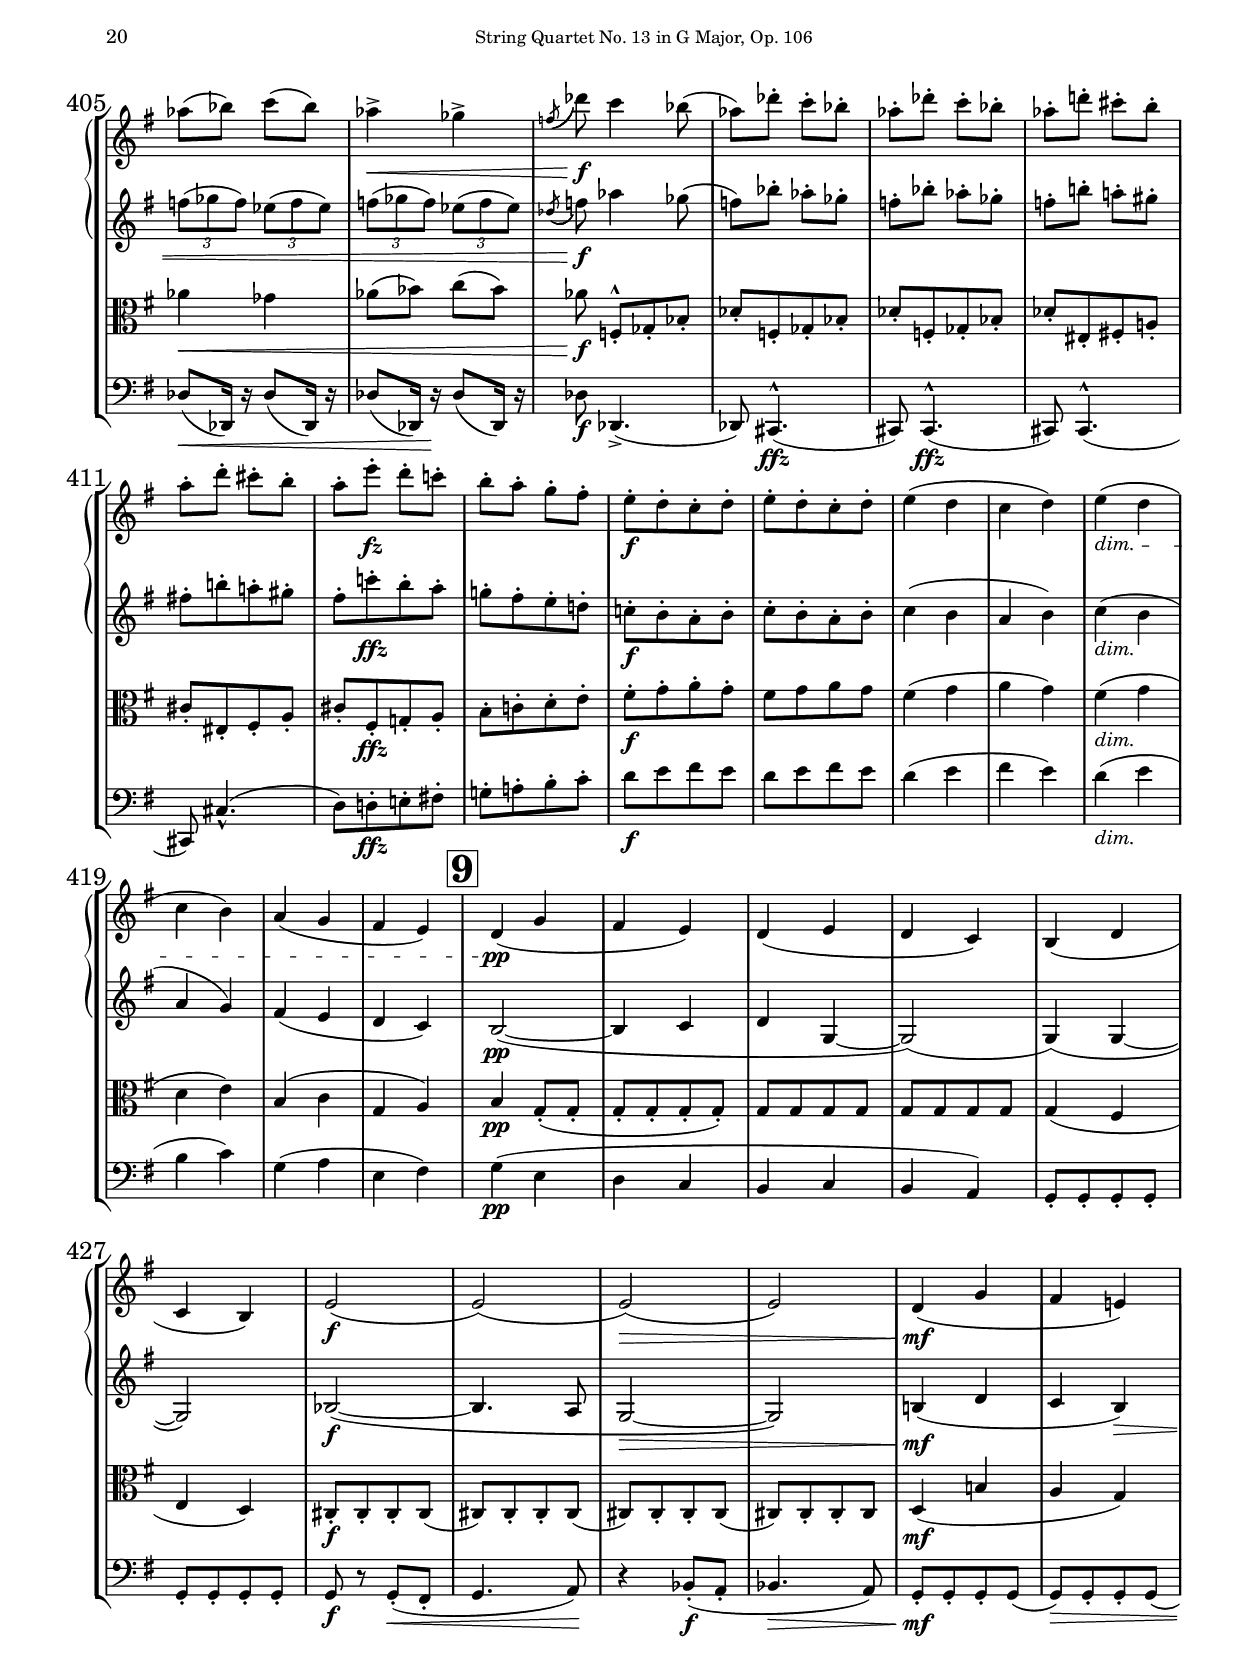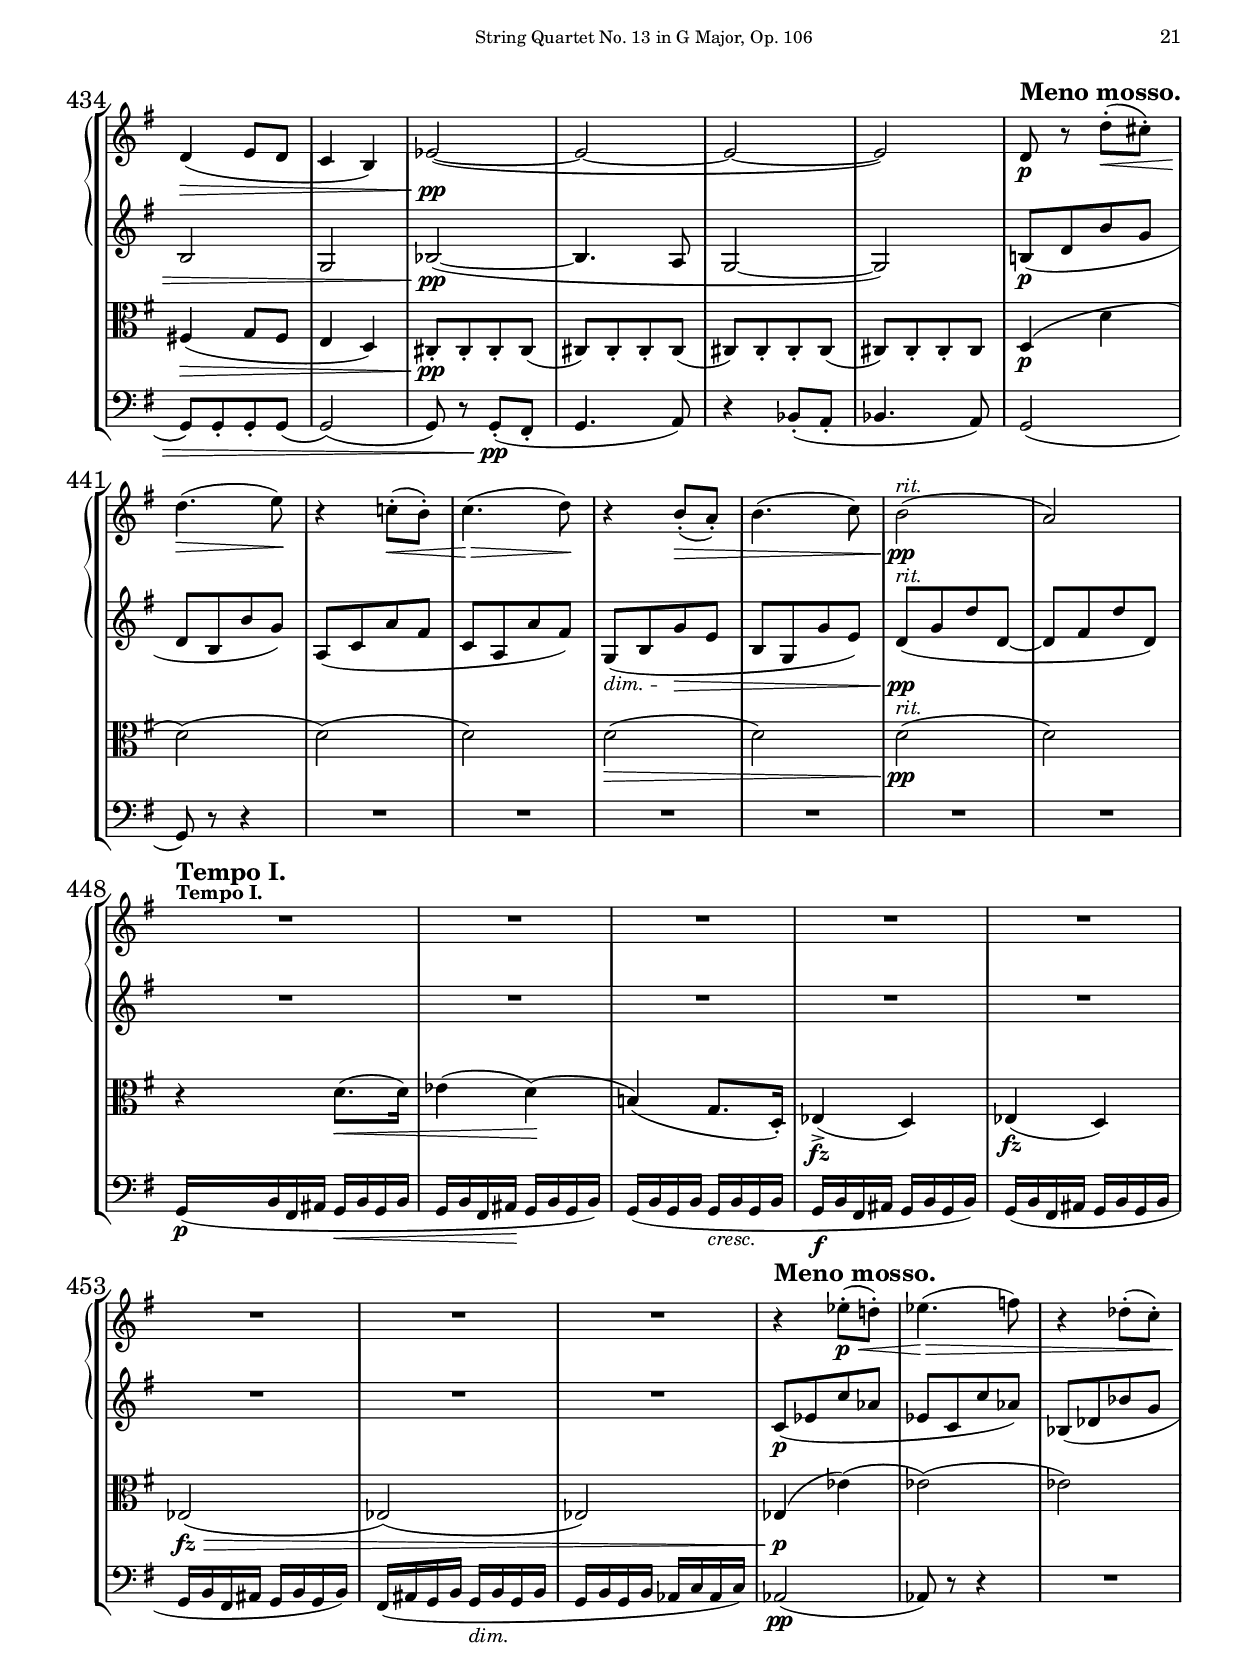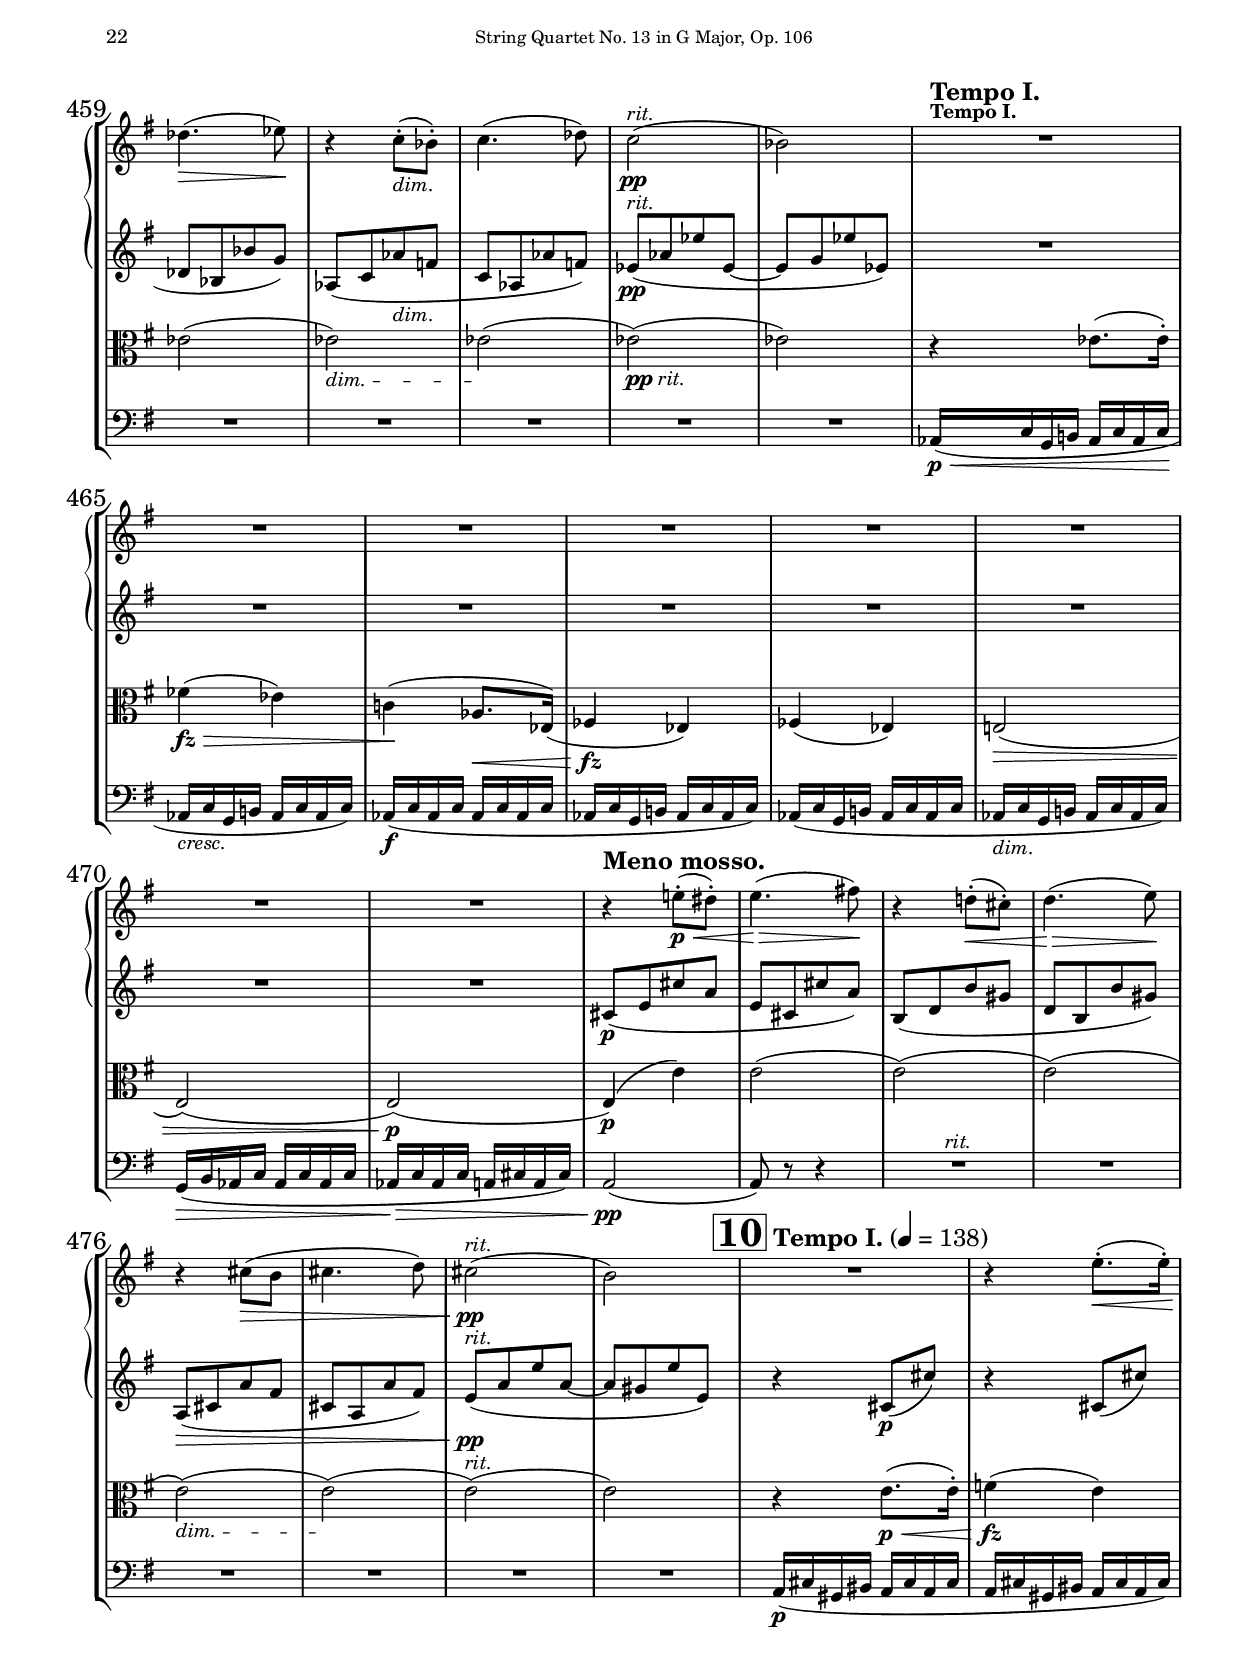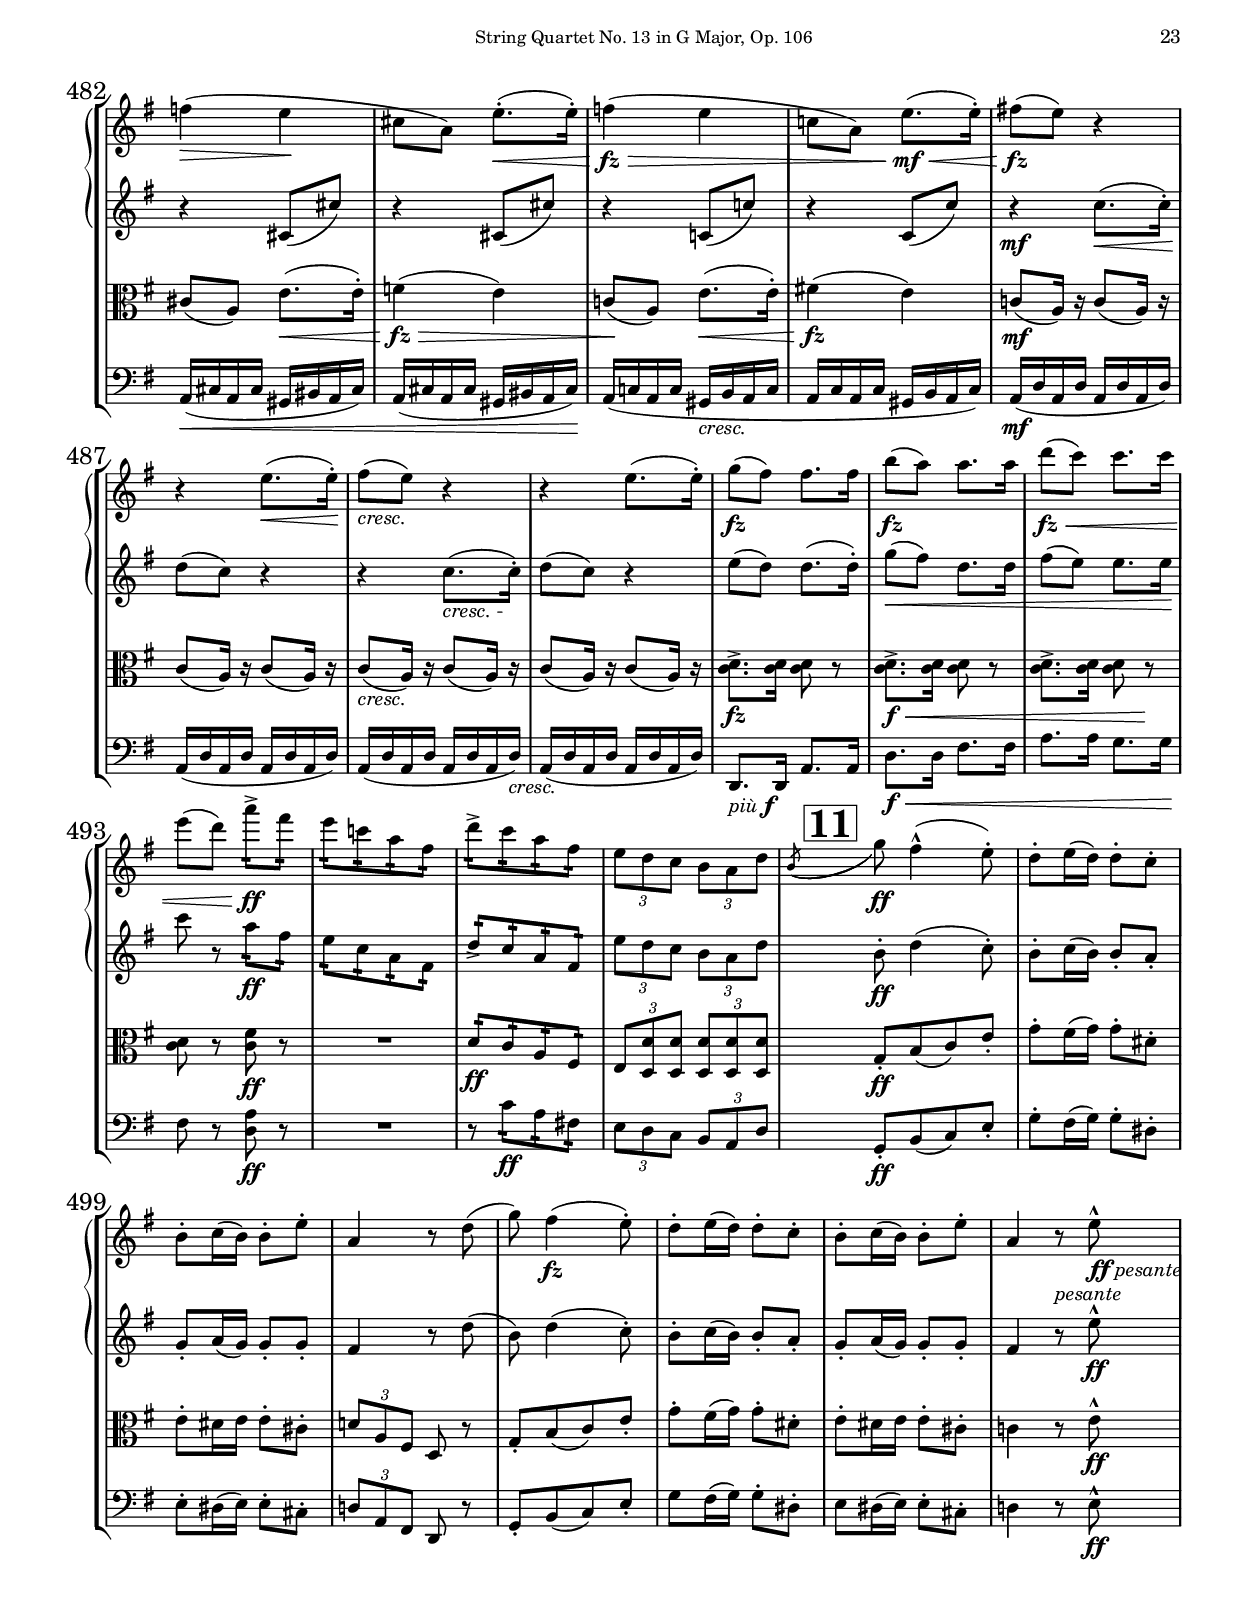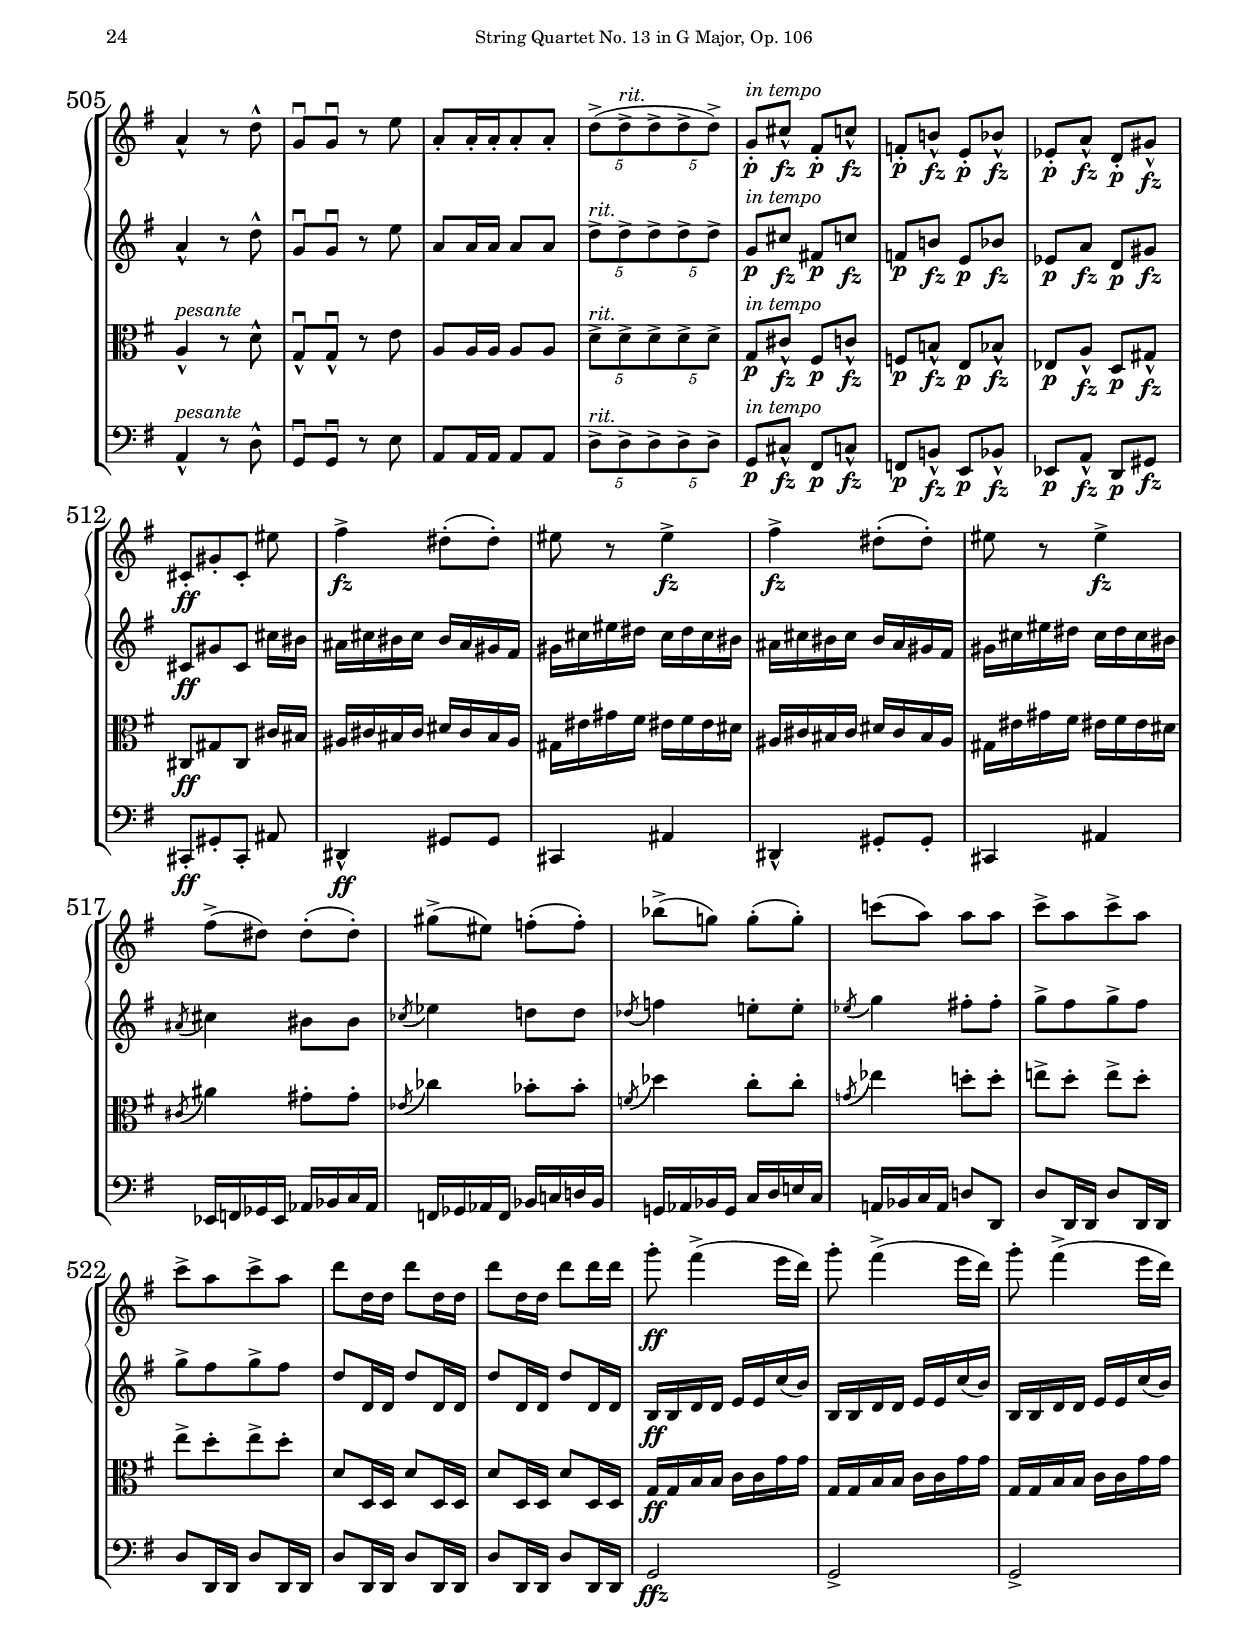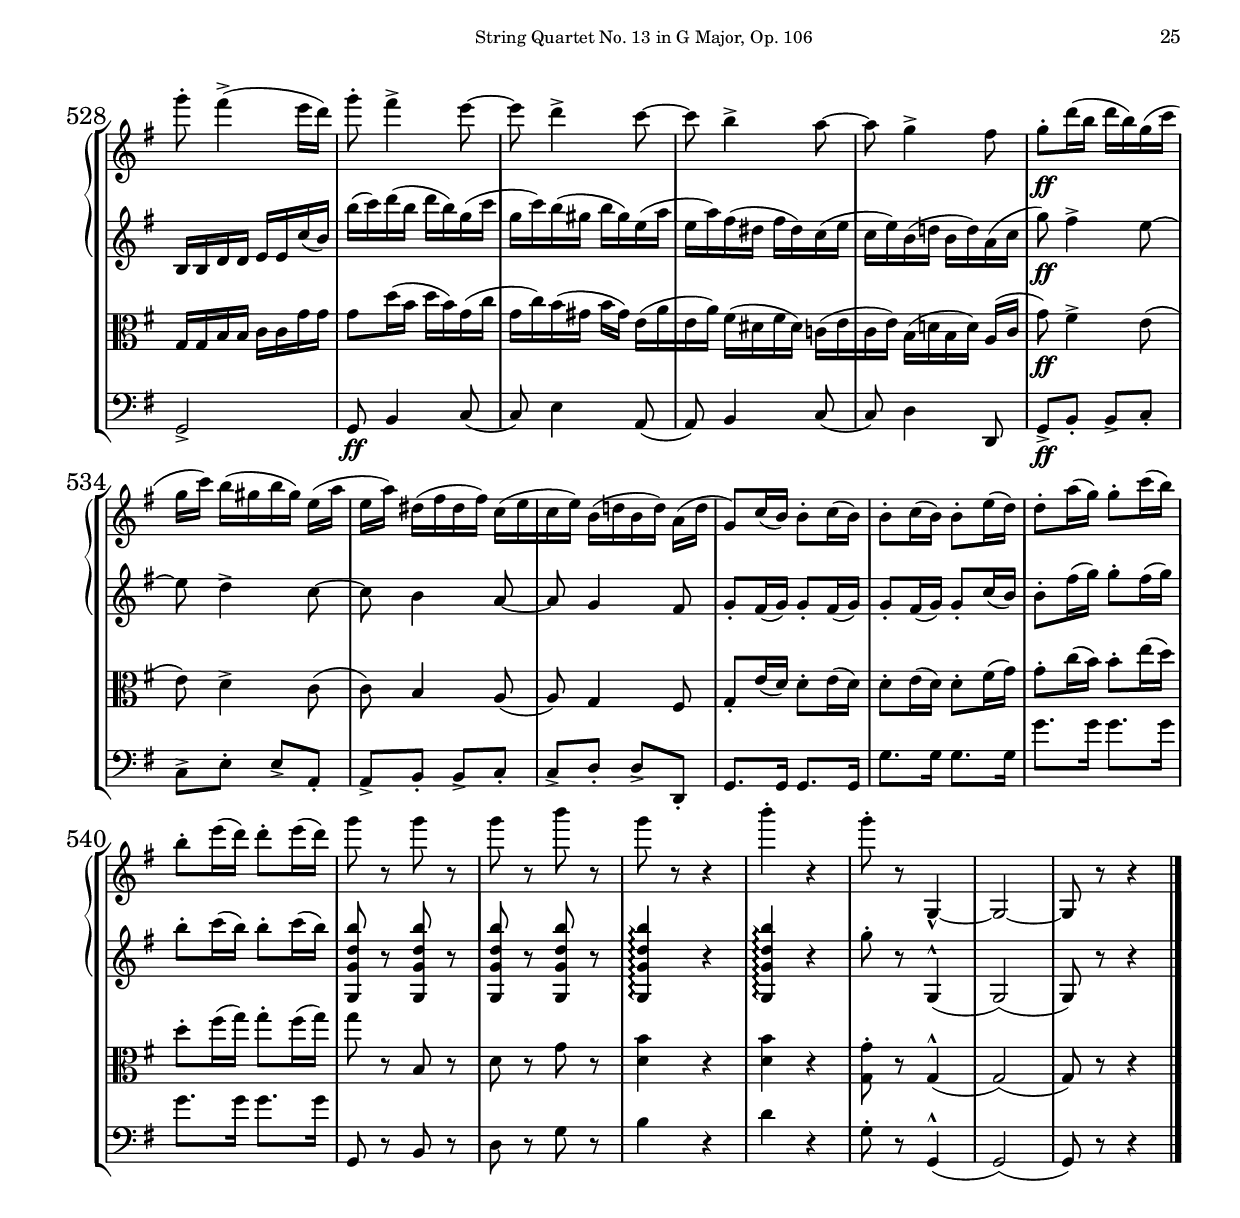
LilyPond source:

%###############################################################################
%#                                 H E A D E R                                 #
%###############################################################################
%
%  Composer           : Antonín Dvořák (1841 - 1904)
%  work               : String Quartet No. 13 in G Major, Op. 106
%  Source             : Berlin: N. Simrock, 1896. Plate 10684.
%  Type of score      : Score conductor mvt I
%  Typesetter         : Sébastien MANEN
%  date of initiation : Tuesday 26 July 2022, 09:29
%
%###############################################################################
%#                          I N C L U D E   F I L E S                          #
%###############################################################################
\version "2.22.1"
\include "./00-Common/Quartet_n13_Op106_Header.ily"
%  work        : String Quartet No. 13 in G Major, Op. 106
%  typesetter  : Sébastien MANEN
%  date        : Tuesday 26 July 2022, 09:29
%###############################################################################
%#                          P A P E R   S E C T I O N                          #
%###############################################################################
\paper {
	ragged-last-bottom = ##t
	ragged-bottom = ##t
	left-margin = 18 \mm
	indent = 0
%	annotate-spacing = ##t
%	slashSeparator = \markup {
%		\center-align
%		\vcenter \combine
%		\beam #3.3 #0.5 #0.54
%		\raise #1.24 \beam #3.3 #0.5 #0.54
%	}
%	system-separator-markup = \slashSeparator
	bookTitleMarkup = \markup {
		\column {
			\vspace #15
			\fill-line {
				\fromproperty #'header:composer
			}
			\vspace #10
			\fill-line {
				\fromproperty #'header:title
			}
			\vspace #10
			\fill-line {
				\fromproperty #'header:subtitle
			}
		}
	}
	oddHeaderMarkup = \markup {
		\on-the-fly \not-first-page \fill-line {
			\null
			\center-column {
				\smaller \fromproperty #'header:subsubtitle
				\fromproperty #'header:instrument
				\vspace #1
			}
			\fromproperty #'page:page-number-string
		}
	}
	evenHeaderMarkup = \markup {
		\on-the-fly \not-first-page \fill-line {
			\fromproperty #'page:page-number-string
			\center-column {
				\smaller \fromproperty #'header:subsubtitle
				\fromproperty #'header:instrument
				\vspace #1
			}
			\null
		}
	}
	oddFooterMarkup = \markup {
		\column {
			\fill-line {
				\on-the-fly #(on-page 1) \fromproperty #'header:copyright
			}
		}
	}
}

%  work        : String Quartet No. 13 in G Major, Op. 106
%  typesetter  : Sébastien MANEN
%  date        : Tuesday 26 July 2022, 09:29
%###############################################################################
%#                 T I M E   A N D   T E M P O   S E C T I O N                 #
%###############################################################################
timeMvtI = {
	\time 2/4
}
timeMvtII = {
	\time 3/8
}
timeMvtIII = {
	\time 3/4
}
timeMvtIV = {
	\time 4/4
}

%  work        : String Quartet No. 13 in G Major, Op. 106
%  typesetter  : Sébastien MANEN
%  date        : Tuesday 26 July 2022, 09:29
%###############################################################################
%#                         L A Y O U T   S E C T I O N                         #
%###############################################################################
#(set-global-staff-size 17)
%#(ly:set-option 'debug-skylines #t)
\layout {
	#(layout-set-staff-size 17)
	\set Score.alternativeNumberingStyle = #'numbers
	\set Score.doubleRepeatType = #":|.|:"
	\set Score.markFormatter = #format-mark-box-numbers
	\context {
		\Voice
		\override TupletBracket #'bracket-visibility = ##f
		\override Hairpin.to-barline = ##f
		\override TrillSpanner.bound-details.right.padding = #1
		\override Fingering.avoid-slur = #'around
		\override Arpeggio.padding = #0.25
		\override Script.staff-padding = #'()
		\override Hairpin.height = #0.55
		\override TupletNumber.avoid-slur = #'ignore
	}
	\context {
		\Staff
		\consists #Measure_counter_engraver
		\override TupletBracket.staff-padding = ##f
		\override Fingering.staff-padding = #'()
		%\override Script.staff-padding = ##f
		\override MultiMeasureRest.space-increment = 1
	}
	\context {
		\Score
		\override RehearsalMark #'font-size = #6
		\override RehearsalMark.extra-spacing-width = #'(-0.3 . 0.3) %0.7
		\override RehearsalMark.outside-staff-priority = ##f
		\override RehearsalMark.extra-spacing-height = #'(-inf.0 . +inf.0)
		\override DynamicTextSpanner.font-size = #0
		\override BarNumber.font-size = #2
		\override MeasureCounter.outside-staff-priority = #390
		\override FootnoteItem #'annotation-line = ##f
		\override MetronomeMark.font-size = #2
	}
}

%  work        : String Quartet No. 13 in G Major, Op. 106
%  typesetter  : Sébastien MANEN
%  date        : Tuesday 26 July 2022, 09:29
%###############################################################################
%#                      S H O R T C U T S   S E C T I O N                      #
%###############################################################################
accelerando = \markup {\italic accelerando}
accel = \markup {\italic accel.}
animato = \markup {\italic animato}
appass = \markup {\italic appass.}
arco = \markup {\italic arco}
atempo = \markup {\italic {a tempo}}
benmarc = \markup {\italic {ben marc.}}
cantabileedespressivo = \markup {\italic {cantabile ed espressivo}}
cantabilemoltoexpress = \markup {\italic {cantabile e molto express.}}
cant = \markup {\italic {cant.}}
conforza = \markup {\italic {con forza}}
consentimentomoltocantabile = \markup {\italic {con sentimento e molto cantabile}}
crescmarkup = \markup {\italic cresc.}
crescmolto = \markup {\italic {cresc. molto}}
detache = \markup {\italic {détaché}}
dimin = \markup {\italic dimin.}
dimmarkup = \markup {\italic dim.}
dolce = \markup {\italic {dolce}}
espressivomarkup = \markup {\italic {espressivo}}
espress = \markup {\italic {espress.}}
express = \markup {\italic {express.}}
grandioso = \markup {\italic grandioso}
intempoconsentimentomoltocantabile = \markup {\italic {in tempo con sentimento e molto cantabile}}
intempo = \markup {\italic {in tempo}}
legato = \markup {\italic legato}
leggiero = \markup {\italic leggiero}
marcatissimo = \markup {\italic marcatissimo}
marcatosemprelegato = \markup {\italic {marcato e sempre legato}}
marc = ^\markup {\italic marc.}
moltoappassionato = \markup {\italic {molto appassionato}}
moltoexpress = \markup {\italic {molto express.}}
moltorit = \markup {\italic {molto rit.}}
morendo = \markup {\italic {morendo}}
nonlegato = \markup {\italic {non legato}}
pesante = \markup {\italic pesante}
pizz = \markup {\italic pizz.}
pocoapocoanimato = \markup {\italic {poco a poco animato}}
pocoapococrescendostringendo = \markup {\italic {poco a poco cresc. e stringendo}}
pocoapocopiuanimato = \markup {\italic {poco a poco più animato}}
pocomarcato = \markup {\italic {poco marcato}}
pocoritardando = \markup {\italic {poco ritardando}}
pocoritard = \markup {\italic {poco ritard.}}
pocorit = \markup {\italic {poco rit.}}
risoluto = \markup {\italic risoluto}
ritard = \markup {\italic ritard}
rit = \markup {\italic rit.}
ritmolto = \markup {\italic {rit. molto}}
sempredim = \markup {\italic {sempre dim.}}
simile = \markup {\italic simile}
string = \markup {\italic string.}
sulD = \markup {sul D.}
sulG = \markup {sul G.}
ten = \markup {\italic {ten.}}
tranquillo = \markup {\italic tranquillo}
trem = \markup {\italic {trem.}}
unpocoritardando = \markup {\italic {Un poco ritardando}}
unpocoritard = \markup {\italic {Un poco ritard.}}


fbenmarcato = \markup {\dynamic f \italic {ben marcato}}
fconforza = \markup {\dynamic f \italic {con forza}}
fdim = \markup {\dynamic f \italic dim.}
ffbenmarcato = \markup {\dynamic ff \italic {ben marcato}}
ffdetache = \markup {\dynamic ff \italic détaché}
fffgrandioso = \markup {\dynamic fff \italic grandioso}
fffmaestoso = \markup {\dynamic fff \italic maestoso.}
ffgrandioso = \markup {\dynamic ff \italic grandioso}
ffmaestoso = \markup {\dynamic ff \italic {maestoso.}}
ffpesante = \markup {\dynamic ff \italic pesante}
ffrisoluto = \markup {\dynamic ff \italic risoluto}
ffzdetache = \markup {\dynamic ffz \italic détaché}
ffzferoce = \markup {\dynamic ffz \italic feroce}
fpsempredim= \markup {\dynamic fp \italic {sempre dim.}}
fzcresc= \markup {\dynamic fz \italic cresc.}
fzcrescstring= \markup {\dynamic fz \italic {cresc. e string.}}
fzdim= \markup {\dynamic fz \italic {dim.}}
fzmarcato= \markup {\dynamic fz \italic marcato}
fzmarc= \markup {\dynamic fz \italic marc.}
fzmarkup = \markup {\dynamic fz}
fzpocoapococrescstringendo= \markup {\dynamic fz \italic {poco a poco cresc. e stringendo}}
fzpocoapocorit= \markup {\dynamic fz \italic {poco a poco rit.}}
fzrisoluto= \markup {\dynamic fz \italic risoluto}
mfanimato = \markup { \dynamic mf \italic animato}
mfcresc = \markup { \dynamic mf \italic cresc.}
mfleggiero = \markup { \dynamic mf \italic leggiero}
mfpesante = \markup { \dynamic mf \italic pesante}
mfpocoapocoanimato = \markup { \dynamic mf \italic {poco a poco animato}}
mfpocoapocopiuanimato = \markup { \dynamic mf \italic {poco a poco più animato}}
mpspiccato = \markup { \dynamic mp \italic spiccato}
pcresc = \markup { \dynamic p \italic cresc.}
pdim = \markup { \dynamic p \italic dim.}
pespressioso = \markup { \dynamic p \italic espressioso}
pespressivo = \markup { \dynamic p \italic espressivo}
pintempo = \markup { \dynamic p \italic {in tempo}}
piuf = \markup {\italic {più} \dynamic f}
piup = \markup {\italic {più} \dynamic p}
pleggiero = \markup { \dynamic p \italic leggiero}
pmarcato = \markup { \dynamic p \italic {marcato}}
pmoltocantabile = \markup { \dynamic p \italic {molto cantabile}}
ppmoltocantabile = \markup { \dynamic pp \italic {molto cantabile}}
ppnonlegato = \markup { \dynamic pp \italic {non legato}}
pppocorit = \markup { \dynamic pp \italic {poco rit.}}
pprit = \markup { \dynamic pp \italic {rit.}}
ppsemplice = \markup { \dynamic pp \italic {semplice}}
pptranquillo = \markup { \dynamic pp \italic {tranquillo}}



ffz = #(make-dynamic-script "ffz")
mffz = #(make-dynamic-script "mffz")
cres = #(make-music 'CrescendoEvent
             'span-direction START
             'span-type 'text
             'span-text "cresc.")
moltocresc = #(make-music 'CrescendoEvent
             'span-direction START
             'span-type 'text
             'span-text "molto cresc.")
pocoapocorit = #(make-music 'CrescendoEvent
             'span-direction START
             'span-type 'text
             'span-text "poco a poco rit.")
pocoapococresc = #(make-music 'CrescendoEvent
             'span-direction START
             'span-type 'text
             'span-text "poco a poco cresc.")
dimi = #(make-music 'DecrescendoEvent
             'span-direction START
             'span-type 'text
             'span-text "dim.")
dimin = #(make-music 'DecrescendoEvent
             'span-direction START
             'span-type 'text
             'span-text "dimin.")
crescpocoapocostringendo = #(make-music 'CrescendoEvent
             'span-direction START
             'span-type 'text
             'span-text "cresc. poco a poco e stringendo")
stringcresc = #(make-music 'CrescendoEvent
             'span-direction START
             'span-type 'text
             'span-text "string. cresc.")
pocoapococrescendostringendo = #(make-music 'CrescendoEvent
             'span-direction START
             'span-type 'text
             'span-text "poco a poco crescendo e stringendo")


%\include "./00-Common/Quartet_n13_Op106_Format_Cond_Mvt02.ily"
%  work        : String Quartet No. 13 in G Major, Op. 106
%  typesetter  : Sébastien MANEN
%  date        : Tuesday 26 July 2022, 09:29
%###############################################################################
%#                       T E M P I  C O N D U C T O R S                        #
%###############################################################################
tempiMvtI = {
	\tempo "Allegro moderato" 4 = 88
}
tempiMvtII = {
	\tempo "Adagio ma non troppo" 8 = 63
}
tempiMvtIII = {
	\tempo "Molto vivace" 2. = 92
}
tempiMvtIV = {
	\tempo "Andante sostenuto" 4 = 58
}
%###############################################################################
%#                            T E M P I   P A R T S                            #
%###############################################################################
tempiPartMvtI = {
	
}
tempiPartMvtII = {
	
}
tempiPartMvtIII = {
	
}
tempiPartMvtIV = {
	
}

%\include "/media/Documents/Partitions/lilypond/markup.ly"
%  work        : String Quartet No. 13 in G Major, Op. 106
%  typesetter  : Sébastien MANEN
%  date        : Tuesday 26 July 2022, 09:29
%###############################################################################
%#                          M U S I C   S E C T I O N                          #
%###############################################################################
musicViolinIMvtIV = \relative c {
	\clef treble
	\key g \major
	\set tupletSpannerDuration = #(ly:make-moment 1 4)
% mesure 1 à 5
	g'''4\pp( fis2 e4)
	d1\fermata
	g4( fis~ fis16\< g a fis) e8.( d16)
	d2->\>( d8)\! r r e(\pp
	d4) r8 e( d4) r8 e(
% mesure 6 à 10
	d)\< e( d) e(_\accel d)[ e( d)] d( \bar "||" \time 2/4
	\tempo "Allegro con fuoco" 4 = 138 g)\fz\> fis4-> e8-.
	d\!_\dim e16(\! d) d8-. c-.
	b-.\p c16( b) b8-. e-.
	a,4 r
% mesure 11 à 15
	R2*1
	r4 r8\< d(
	g)\f\> fis4 e8\!\prall
	d-. e16(_\dim d)\! d8-. c-.
	b-.\p c16( b) b8 e
% mesure 16 à 20
	a,4 r
	R2*1
	r4 b'->\f
	c-> a8-. a-.
	b4 r8 e-.
% mesure 21 à 25
	a,4-> r8 d-.
	g,4-> g\fz
	a->\fz fis8 fis
	g4-> r8 c-.
	fis,4-> r8 b-.
% mesure 26 à 30
	e,4-> e\fz
	f\fz d8-. d-.
	e4 e\fz
	f\fz d8 d
	e->[ d-. e-> d-.]
% mesure 31 à 35
	e->[ d-. e-> d-.]
	<c! e>2\fz-^\downbow
	<ais fis'>\fz-^\downbow
	<b b'>\fz\downbow
	<d d'>\fz\downbow
% mesure 36 à 40
	g'8\ff fis4( e8)
	d-. e16( d) d8-. c-.
	b-. c16( b) b8-. e-.\fz
	a,[ d->\fz] g,[ c->\fz]
	fis,[ b->\fz] e,[ a->\fz]
% mesure 41 à 45
	d,[ g->\fz] d[ g->\fz]
	d[ g->\fz] d[ g->\fz]
	<a, fis'> r \grace {<ees ees'>(} <d d'>4)
	\grace {<ees ees'>8(} <d d'>4) \grace {<ees ees'>8(} <d d'>4)
	d16\< ees e f fis g gis a
% mesure 46 à 50
	ais b c cis d dis e fis \mark \default
	g2\ff
	g'
	d(
	d4) \times 2/3 {c8( d c)}
% mesure 51 à 55
	\times 2/3 {bes( c bes)} \times 2/3 {a( bes a)}
	g-.[ d-. g-. a-.]
	\times 2/3 {bes( c bes)} \times 2/3 {a( bes a)}
	g4 r8 d\p
	g2->
% mesure 56 à 60
	g'->
	d(->
	d4) \times 2/3 {c8-. d-. c-.}
	\times 2/3 {bes-. c-. bes-.} \times 2/3 {a-. bes-. a-.}
	g-.[ d-. g-. a-.]
% mesure 61 à 65
	\times 2/3 {bes-. c-. bes-.} \times 2/3 {a-. bes-. a-.}
	g4. r8
	\times 2/3 {bes,(\pp c bes)} \times 2/3 {a( bes a)}
	g-.[ d-. g-. a-.]
	\times 2/3 {bes( c bes)} \times 2/3 {a( bes a)}
% mesure 66 à 70
	g-.[ a-. bes-. c-.]
	\times 2/3 {d( ees d)} \times 2/3 {c( d c)}
	bes-.([ f-. bes-. c-.)]
	\times 2/3 {des( ees des)} \times 2/3 {c( des c)}
	bes-.([ des-. f-. bes-.)]
% mesure 71 à 75
	aes2(
	aes8)_\cresc aes4\! aes8
	aes([ bes c! bes)]
	aes2
	aes8(_\crescmolto[ bes c bes)]
% mesure 76 à 80
	aes8(\<[ bes c bes)]
	aes8([ bes c bes])
	aes8([ bes c bes)]
	\acciaccatura aes( des)\f c4( bes8-.)
	aes-.[ des-. c-. bes-.]
% mesure 81 à 85
	aes-.[ des-. c-. bes-.]
	aes-.[ d!-. cis-. b!-.]
	a!-.[ d-. cis-. b-.]
	a-.[ e'!-.\fz d-. c!-.]
	b-.[ a-. g-. fis-.]
% mesure 86 à 90
	e([ d c! d)]
	e([ d c d)]
	e4( d
	c d)
	e(_\dim d\!
% mesure 91 à 95
	c\> b)
	a( g
	fis e)
	\acciaccatura d8( g)\p fis4( e8)
	d-.[ g-. fis-. e-.]
% mesure 96 à 100
	d e16( d) d8-. c-.
	b-. e16(_\dim d)\! d8 c
	b! ees16( d) d8 c
	bes\pp ees16( d) d8-. c-.
	bes ees16( d) d8-. c-.
% mesure 101 à 105
	bes ees16( d) d8-. c-.
	bes4\( \set doubleSlurs = ##t <g ees'>(\fp
	<g d'>) \set doubleSlurs = ##f c
	bes\) <g ees'>\fp(
	<g d'> c
% mesure 106 à 110
	g'8) r r4
	r8 g\f^\pizz d'4
	g, r
	R2*2
% mesure 111 à 115
	r4 g'\mf
	R2*2 \mark \default \key ees \major
	\repeat volta 2 {
	    ees,16\pp^\arco( g d fis ees g ees g
	    ees g d fis ees g ees g)
% mesure 116 à 120
	    ees( g ees g aes f! aes f
	    d fis d fis ees g ees g)
	    ees( g d fis ees g ees g
	    ees g d fis ees g ees g)
	    ees( g ees g aes f! aes f
% mesure 121 à 125
	    d fis d fis ees g ees g)
	    ees(\< ges d! ges ees ges ees ges
	    ees ges ees ges ees ges ees ges)
	    ges(\mf bes ges bes f a ges bes
	    ges ces f, ces' ges ces aes! ces)
% mesure 126 à 130
	    ges(_\dim bes\! f aes ees ges ees ges
	    d! ges d f d ges bes, f')
	    ees(\pp\> g! d fis ees g ees g
	    ees g d fis ees\pp g ees g) \mark \default
	}
	ees8 r r4
% mesure 131 à 140
	R2*8
	r4 ees'8.\upbow\p\<( ees16-.)
	ges4\f( bes8 des)(
% mesure 141 à 145
	des) ces4( fes8)
	ees8( ges4.~
	ges4 fes)
	ees2\>~(
	ees4 g,!)
% mesure 146 à 162
	aes8\p r r4
	R2*16
% mesure 163 à 165
	r4 ees8.--(\< ees16-.)
	ges4\mf( aes8 ges)
	fes4( ces'8 fes,)
% mesure 166 à 170
	ees2(\>
	d!)\! \bar "||" \key g \major
	dis8\p r fis8.(\< fis16-.)
	g!4->\>( fis8.)\! r16
	r4 e8.\<( e16-.)
% mesure 171 à 175
	fis4->\>( e8.)\! r16
	r4 dis8.\p\< dis16
	dis4\>->( cis)\!
	cis8.( b16-.) b8.-.( b16-.)
	b8[( ais fis' ais,]
% mesure 176 à 180
	b) r fis'8.\p\<( fis16-.)
	g!4\>( fis8.)\! r16
	r4 e8.(\< e16-.)
	fis4(\> e8.)\! r16
	r4 d!8.(\< d16-.)
% mesure 181 à 185
	b'4(\f g)
	d'2(
	d8)[ c( a fis)] \mark \default
	g\f fis4->( e8)
	d8-. e16( d) d8-. c-.
% mesure 186 à 190
	b-. c16( b) b8-. e-.
	a,4 r
	R2*1
	r4 r8 d(
	g-.)\p fis4\fz( e8)
% mesure 191 à 195
	d8-. e16( d) d8-. c-.
	b-. c16( b) b8-. e-.
	a,4 r
	R2*1
	r4 b'\ff->
% mesure 196 à 200
	c-> a8-. a-.
	b4 r8 e
	a,4-> r8 d
	g, r g4->\fz
	a\fz fis8-. fis-.
% mesure 201 à 205
	g4 r8 c
	fis,4\fz r8 b
	e, r e4\fz
	f\fz d8-.( d-.)
	e4 e->
% mesure 206 à 210
	f d8-. d-.
	e->[ d-. e-> d-.]
	e->[ d-. e-> d-.]
	<g, e'>2->\fz
	<ais fis'>->\fz
% mesure 211 à 215
	<b b'>\fz->
	<d d'>->\fz
	g'8\ff fis4( e8-.)
	d-. e16( d) d8-. c-.
	b-. c16( b) b8-. a-.
% mesure 216 à 220
	g-._\dim e16(\! d) d8-. c-.
	b-. c16( b) b8-. a-.
	g-. c16( b) b8-. a-.
	g-. c16( b) b8-. a-.
	g4(^\tranquillo\p\> c
% mesure 221 à 225
	b a)
	g( c
	b a)
	g\pp( ees
	d c)
% mesure 226 à 230
	b2(
	b)
	b8_\dim[( d\! fis g]
	b_\rit[ d fis g]) \bar "||" \mark \default
	\tempo "Andante sostenuto" 4 = 58 g4\pp( fis~
% mesure 231 à 235
	fis e)
	d2~
	d
	g4( fis~\<
	fis16 g a fis e4)\!
% mesure 236 à 240
	d2->\>(
	d\!)
	e4( d~
	d c)
	b2\>
% mesure 241 à 245
	c4\!(~ \times 2/3 {c8 b a)}
	g4\>( b~
	b\pp a)
	g(\< fis~
	fis e)
% mesure 246 à 250
	d2\f(\>
	d)
	g4^\pocoritard(\p\> fis~
	fis e)
	dis2\pp(
% mesure 251 à 255
	b')\fermata
	\tempo "Un pochettino più mosso" 4 = 66 \times 2/3 {r8_\ppmoltocantabile b\((-. a-.)} b8.( c16)\)
	\times 2/3 {r8 a-.\(( g-.)} a8.( b16)\)
	\times 2/3 {r8 g-.\(( fis-.)} g8.( a16)\)
	fis4 e~
% mesure 256 à 260
	e8 r r4 
	R2*2
	\times 2/3 {r8 b'-.(\p a-.)} b8.( c16)
	\times 2/3 {r8 a-.( g-.)} a8.( b16)
% mesure 261 à 265
	\times 2/3 {r8 g-.( fis-.)} g8.( a16)
	fis4 e~
	e8 r r4
	R2*2 \mark \default
% mesure 266 à 270
	\times 2/3 {r8 c'-.\((\pp b-.)} c8.( d16)\)
	\times 2/3 {r8 e\((-. d-.)} e8.( f16)\)
	e8.( d16 c8. f16)
	\set doubleSlurs = ##t <g, e'>2(
	<g e'>)(
% mesure 271 à 275
	<g e'>)(
	<g e'>)(
	<g e'>) \set doubleSlurs = ##f
	\times 2/3 {r8 c-.\((\p b-.)} c8.(\< d16)\)
	\times 2/3 {r8 e\((-. d-.)} e8.( g16)\)
% mesure 276 à 280
	\set doubleSlurs = ##t <a, f'>2\mf\>(
	<a f'>)
	<b fis'!>(\pp
	<b fis'>)(
	<b fis'>8) \set doubleSlurs = ##f \times 2/3 {a'16([\< c a]} \times 2/3 {fis[ a fis] } \times 2/3 {dis[ fis dis]}
% mesure 281 à 285
	\times 2/3 {c[^\string ees c]} \times 2/3 { a[ c a]} \times 2/3 { fis[ a fis]} \times 2/3 { dis[ fis dis]\!)}
	\times 2/3 {fis[( a fis]} \times 2/3 { dis[ fis dis]} \times 2/3 { fis[ ais fis]} \times 2/3 { dis[\f fis dis]}
	\times 2/3 {fis[^\ritmolto b fis]} \times 2/3 { dis[\> fis dis]} \times 2/3 { fis[ b fis]} \times 2/3 { dis[\p fis dis])}
	\times 2/3 {r8^\intempo b'-.\pp( a!-.} b8. c16)
	\times 2/3 {r8 a-.( g!-.} a8. b16)
% mesure 286 à 290
	\times 2/3 {r8 g-.( fis-.} g8. a16)
	fis4 e~
	e8 r r4
	R2*2
% mesure 291 à 295
	\times 2/3 {r8 b'8-.\p( a-.} b8. c16)
	\times 2/3 {r8 a-.( g-.} a8. b16)
	\times 2/3 {r8 g-.( fis-.} g8. a16)
	g2:32\<^\trem
	e':
% mesure 296 à 300
	e:
	e:\f\>
	g,4:32\p\> e: \bar "||" \mark \default
	\tempo "Allegro con fuoco. Tempo I." 4 = 138 e16(\pp gis dis fisis e gis e gis
	e gis dis fisis e gis e gis)
% mesure 301 à 305
	e( gis e gis e gis a fis
	dis fisis dis fisis e gis e gis)
	e( gis dis fisis e gis e gis
	e gis dis fisis e gis e gis)
	e( gis e gis e gis a fis
% mesure 306 à 310
	dis fisis dis fisis e gis e gis)
	e( g! dis g e\< g e g)
	e( g e g e g e g)
	g!(\f b g b fis ais g b)
	g( c fis, c' e, c' g c)
% mesure 311 à 321
	g(\> b fis ais g b g b)
	fis( bes fis a fis bes fis a)\!
	g8 r r4
	R2*8
% mesure 322 à 325
	r4 g'8.\mf\<( g16-.)
	bes4 d8(\! f)(
	f) ees4( aes8)
	g8( bes4.~
% mesure 326 à 336
	bes4 aes)
	g2~(\>
	g4 b,!)\!
	c8 r r4
	R2*7	
% mesure 337 à 340
	r4 d,8.\<\upbow( d16-.)
	ees4\fz\>\downbow( d8.)\! r16
	r4 c8.\p\upbow(\< c16-.)
	d4\fz\downbow( c8.) r16
% mesure 341 à 345
	r4 b8.\f\upbow( b16-.)
	b4( a)
	a8.\>( g16-. g8-. g-.)
	g[( fis d' fis,]
	g\p) r d'8.(\< d16-.)
% mesure 346 à 350
	ees4\fz(\> d8.) r16\!
	r4 c8.\p\<( c16-.)
	d4\fz( c8.) r16
	r4 bes8.\p\<( bes16-.)
	g'4( ees)
% mesure 351 à 355
	bes'2\fz~\<
	bes8[ aes( f d)]\!
	ees_\ffrisoluto r bes'-.\upbow aes-.
	bes4.(\upbow c8)
	r4 aes8-.\downbow g-.
% mesure 356 à 360
	aes4.(\downbow bes8)
	g4(\upbow aes8 g)
	f2
	g8([ bes) aes-.( g-.)]
	f2
% mesure 361 à 365
	r4 bes8\upbow aes
	bes4.\upbow( ces8)
	r4 aes8-.\downbow_\dim ges-.\!
	aes4.(\downbow bes8)
	ges4(\> aes8 ges\!
% mesure 366 à 370
	e!2)_\dimmarkup
	dis4(\p e8 dis
	cis2)
	d!4_\pocoapocorit( e8\! d)
	cis2
% mesure 371 à 375
	c!4( d8 c)
	b4( c8 b)
	a4(\pp bes^\rit~
	bes a \mark \default
	g8)^\intempo r r4
% mesure 376 à 381
	R2*6
% mesure 382 à 385
	g8(\<[ bes d g)]
	g2->\ff
	g'->
	d2->(
% mesure 386 à 390
	d4) \times 2/3 {c8 d c}
	\times 2/3 {bes c bes} \times 2/3 {a bes a}
	g8-.[ d-. g-. a-.]
	\times 2/3 {bes8( c bes)} \times 2/3 {a( bes a)}
	g4 r8 g,
% mesure 391 à 395
	\times 2/3 {bes_\mpspiccato-.( c-. bes-.)} \times 2/3 {a-.( bes-. a-.)}
	g-.([ d-.) g-.( a-.)]
	\times 2/3 {bes-.( c-. bes-.)_\dim} \times 2/3 {a-.(\! bes-. a-.)}
	g-.([ a-.) bes-.( c-.)]
	\times 2/3 {d\pp( ees d)} \times 2/3 {c( d c)}
% mesure 396 à 400
	bes-.[ f-. bes-. c-.]
	\times 2/3 {des( ees des)} \times 2/3 {c( des c)}
	bes-.[ des-. f-. bes-.]
	aes[( bes c bes])
	bes( aes4 aes8-.)
% mesure 401 à 405
	aes[( bes c bes])
	bes\(( aes4) aes8-.\)
	aes(_\crescmolto bes) c( bes)
	aes4-> ges->
	aes8( bes) c( bes)
% mesure 406 à 410
	aes4->\< ges->
	\acciaccatura f8( des'\f) c4 bes8(
	aes) des-. c-. bes-.
	aes-. des-. c-. bes-.
	aes-. d!-. cis-. b-.
% mesure 411 à 415
	a-. d-. cis-. b-.
	a-. e'-.\fz d-. c!-.
	b-. a-. g-. fis-.
	e-.\f[ d-. c-. d-.]
	e-.[ d-. c-. d-.]
% mesure 416 à 420
	e4( d
	c d)
	e_\dim( d
	c b)
	a( g
% mesure 421 à 425
	fis e) \mark \default
	d\pp( g
	fis e)
	d( e
	d c)
% mesure 426 à 430
	b( d
	c b)
	e2(\f
	e)(
	e)(\>
% mesure 431 à 435
	e)
	d4\mf( g
	fis e!)
	d(\> e8 d
	c4 b)
% mesure 436 à 440
	ees2\pp(~
	ees~
	ees~
	ees)
	\tempo "Meno mosso." d8\p r d'-.(\< cis-.)
% mesure 441 à 445
	d4.\>( e8)\!
	r4 c!8-.(\< b-.)
	c4.\>( d8)\!
	r4 b8-.(\> a-.)
	b4.( c8)
% mesure 446 à 455
	b2\pp(^\rit
	a)
	\textLengthOn s1*0^\markup{ \bold {Tempo I.}} R2*8 \textLengthOff
% mesure 456 à 460
	\tempo "Meno mosso." r4 ees'8-.\p\<( d!-.)
	ees4.\>( f8)
	r4 des8-.( c-.)
	des4.\>( ees8)\!
	r4 c8-._\dim( bes-.)\!
% mesure 461 à 471
	c4.( des8)
	c2\pp(^\rit
	bes)
	\textLengthOn s1*0^\markup{ \bold {Tempo I.}} R2*8 \textLengthOff
% mesure 472 à 475
	\tempo "Meno mosso." r4 e!8-.\p(\< dis-.)
	e4.\>( fis!8)\!
	r4 d!8-.(\< cis-.)
	d4.\>( e8)\!
% mesure 476 à 480
	r4 cis8\>( b
	cis4. d8)
	cis2\pp^\rit(
	b) \mark \default
	\tempo "Tempo I." 4 = 138 R2*1
% mesure 481 à 485
	r4 e8.-.(\< e16-.)
	f4(\> e\!
	cis8 a) e'8.\<(-. e16-.)
	f4\fz\>( e
	c!8 a) e'8.\mf(\< e16-.)
% mesure 486 à 490
	fis!8\fz( e) r4
	r e8.\<( e16-.)\!
	fis8(_\cresc e)\! r4
	r e8.( e16-.)
	g8\fz( fis) fis8. fis16
% mesure 491 à 495
	b8\fz( a) a8. a16
	d8(\fz\< c) c8. c16
	e8( d) a'8:16->\ff fis:
	e:[ c!: a: fis:]
	d':[-> c: a: fis:]
% mesure 496 à 500
	\times 2/3 {e8 d c} \times 2/3 {b a d} %\mark \default
	\acciaccatura b8( \mark \default g')\ff fis4-^( e8-.)
	d-. e16( d) d8-. c-.
	b-. c16( b) b8-. e-.
	a,4 r8 d(
% mesure 501 à 505
	g) fis4\fz( e8-.)
	d-. e16( d) d8-. c-.
	b-. c16( b) b8-. e-.
	a,4 r8 e'8-^_\ffpesante
	a,4-^ r8 d-^
% mesure 506 à 510
	g,\downbow g\downbow r e'
	a,-.[ a16-. a-. a8-. a-.]
	\times 4/5 {d->( d->^\rit d-> d-> d->)}
	g,^\intempo\p-. cis\fz-^ fis,-.\p c'\fz-^
	f,-.\p b!\fz-^ e,-.\p bes'\fz-^ 
% mesure 511 à 515
	ees,-.\p a\fz-^ d,\p-. gis\fz-^
	cis,-.\ff[ gis'-. cis,-.] eis'
	fis4->\fz dis8-.( dis-.)
	eis8 r eis4->\fz
	fis->\fz dis8-.( dis-.)
% mesure 516 à 520
	eis r eis4->\fz
	fis8->( dis) dis-.( dis-.)
	gis->( eis) f-.( f-.)
	bes(-> g!) g-.( g-.)
	c!( a) a  a
% mesure 521 à 525
	c->[ a c-> a]
	c->[ a c-> a]
	d d,16 d d'8 d,16 d16 
	d'8 d,16 d16 d'8 d16 d16 
	g8-.\ff fis4->( e16 d)
% mesure 526 à 530
	g8-. fis4->( e16 d)
	g8-. fis4->( e16 d)
	g8-. fis4->( e16 d)
	g8-. fis4-> e8~
	e d4-> c8~
% mesure 531 à 535
	c b4-> a8~
	a g4-> fis8
	g8-.\ff d'16( b d b) g( c
	g[ c)] b([ gis b gis)] e[( a]
	e[ a]) dis,[( fis dis fis]) c[( e
% mesure 536 à 540
	c e]) b[( d! b d)] a[( d]
	g,8) c16( b) b8-. c16( b)
	b8-. c16( b) b8-. e16( d)
	d8-. a'16( g) g8-. c16( b)
	b8-. e16( d) d8-. e16( d)
% mesure 541 à 545
	g8 r g r
	g r b r
	g r r4
	b-. r
	g8-. r g,,,4-^~
% mesure 546 à 547
	g2~
	g8 r r4 \bar "|."
}

%  work        : String Quartet No. 13 in G Major, Op. 106
%  typesetter  : Sébastien MANEN
%  date        : Tuesday 26 July 2022, 09:29
%###############################################################################
%#                          M U S I C   S E C T I O N                          #
%###############################################################################
musicViolinIIMvtIV = \relative c {
	\clef treble
	\key g \major
	\set tupletSpannerDuration = #(ly:make-moment 1 4)
% mesure 1 à 5
	e''4\pp( d2 c4)
	b1\fermata
	b4(\< a2 g4)\!
	fis2->_\dim( fis8)\! r r4
	r8 c'8\pp( a4) r8 c( a4)
% mesure 6 à 10
	r8\< c( a)_\accel c( a) c( a) c( \bar "||" \time 2/4
	\tempo "Allegro con fuoco" 4 = 138 b)\fz\> d4-> c8-.\!
	b-._\dim c16(\! b) b8-. a-.
	g-.\p a16( g) g8-. g-.
	fis4 r8 e\f\upbow
% mesure 11 à 15
	a,4\downbow-- r8 d
	g,4-- r
	b'8\f d4\> c8\prall\!
	b-._\dim c16(\! b) b8-. a-.
	g-.\p a16( g) g8-. g-.
% mesure 16 à 20
	fis4 r8 e\f\upbow
	a,4--\downbow r8 d
	g,4-- g''16\f fis g fis
	e fis g e fis g fis e
	d c b a b4->\fz
% mesure 21 à 25
	c->\fz a8 a
	b16 a g b e\fz dis e dis
	e d! c e dis\fz cis dis b
	e b g e g4\fz
	a\fz fis8 fis
% mesure 26 à 30
	g16 a b a g b a g
	a4\fz g8 g
	g4 c\fz
	c b8 b
	c->[ b-. c-> b-.]
% mesure 31 à 35
	c->[ b-. c-> b-.]
	<g c>2\fz\downbow
	<e ais>\fz\downbow
	<fis b>\fz\downbow
	<c'! a'>\fz\downbow
% mesure 36 à 40
	<d, b' g'>8\ff \arpeggio d''4( c8)
	b-. c16( b) b8-. a-.
	g-. a16( g) g8-. g-.\fz
	fis-. f-.\fz e e\fz
	dis d\fz cis c\fz
% mesure 41 à 45
	b cis\fz b cis\fz
	b cis\fz b cis\fz
	d r \grace {<ees, ees'>8(} <d d'>4)
	\grace {<ees ees'>8(} <d d'>4) \grace {<ees ees'>8(} <d d'>4)
	d16\< ees e f fis g gis a
% mesure 46 à 50
	ais b c! cis d! dis e! fis! \mark \default
	bes,\ff d bes d, bes' d bes d, 
	bes' d bes d, bes' d bes d, 
	bes' d bes d, bes' d bes d, 
	bes' d bes d, a' d a d,
% mesure 51 à 55
	g d' g, d c' d c d,
	bes' d bes d, bes' d c d
	bes d bes d, c' d c d,
	bes' d bes d, bes' d bes d,
	bes'\p( d bes d, bes' d bes d,)
% mesure 56 à 60
	bes'( d bes d, bes' d bes d,)
	bes'( d bes d, bes' d bes d,)
	bes'( d bes d, a' d  a d,)
	g( d' g, d c' d c d,)
	bes'( d bes d, bes' d c d)
% mesure 61 à 65
	bes( d bes d, c' d c d,)
	bes'( c bes a g d bes! a
	g2:16\pp)
	g:
	g:
% mesure 66 à 70
	g8 r r4
	bes2:16
	bes:
	bes:
	bes8 r r4
% mesure 71 à 75
	\times 2/3 {f''8( ges f) ees( f ees)}
	des-._\cresc[ aes-.\! des-. ees-.]
	\times 2/3 {f( ges f) ees( f ees)}
	des-.[ aes-. des-. ees-.]
	\times 2/3 {f(_\crescmolto ges f) ees( f ees)}
% mesure 76 à 80
	\times 2/3 {f\<( ges f) ees( f ees)}
	\times 2/3 {f( ges f) ees( f ees)\!}
	\times 2/3 {f( ges f) ees( f ees)}
	des8\f aes'4( ges8)-.
	f-.[ bes-. aes-. ges-.]
% mesure 81 à 85
	f-.[ bes-. aes-. ges-.]
	f-.[ b!-. a!-. gis-.]
	fis!-.[ b-. a-. gis-.]
	fis-.[ c'!-.\fz b-. a-.]
	g![ fis-. e-. d-.]
% mesure 86 à 90
	c!([ b a b])
	c[( b a b])
	c4( b
	a b)
	c(_\dim b\!
% mesure 91 à 95
	a\> g)
	fis( e
	d c)\!
	b2~
	b4. c8
% mesure 96 à 100
	d r r4
	r8 c_\dim-.[ b-.\! a-.]
	g-.[ c-. b-. a-.]
	g-.\pp[ c-. b-. a-.]
	g-.[ c-. b-. a-.]
% mesure 101 à 105
	g-.[ c-. b-. a-.]
	g r r4
	r r8 d''8\pp^\pizz
	g,4 r
	r r8 d'[
% mesure 106 à 110
	g,] r r4
	R2*3
	r4 g,4\f
% mesure 111 à 121
	g' r
	g\mf r
	R2*1 \key ees \major \mark \default
	\repeat volta 2 {
	    R2*8
% mesure 122 à 125
	    r4 ges\p\<^\arco(
	    ges'4._\fzmarkup ees8)
	    des2\mf(
	    ces8)([ aes ees ces])
% mesure 126 à 130
	    bes2\>(
	    aes)
	    g!8\p(\> bes4.~
	    bes2)(\pp \mark \default
	}
	ees8) r bes'8.\p\<( bes16-.)
% mesure 131 à 135
	ces4\fp(\> bes)
	g!( ees)(\!
	ees2)
	r4 bes'8.\p\<( bes16-.)
	ces4\fz\>( bes)
% mesure 136 à 140
	g!( ees\p)~
	ees2
	r4 ces'8.\p\<\upbow( ces16-.)
	des4.\fz( ces8)
	bes4\f( ges)
% mesure 141 à 145
	fes->( aes->)
	ges( \times 2/3 {ees'8 des ces)}
	bes4( aes)
	aes(~ aes8. ces16-.)
	<<{ces4(\> bes)\!}\\{g!2}>>
% mesure 146 à 150
	aes16\p( c! g b aes c aes c
	aes c g b aes c aes c)
	aes( c aes c bes des bes des
	aes c g b aes c aes c)
	aes( ces\< g bes aes ces aes ces
% mesure 151 à 155
	aes\> ces g bes aes ces aes ces)\!
	g(_\dim bes\! f aes ees g ees g
	ees g ees g d! g d f)
	ees8 r\p\< bes'8.( bes16-.)
	ces4\fz( bes)
% mesure 156 à 160
	g(\> ees)(
	ees2)(
	ees8) r bes'8.\p\<( bes16-.)
	ces4\fz( bes)
	g(\> ees~
% mesure 161 à 165
	ees2)\!
	r4 ces'8.\<( ces16-.)
	des4.( ces8)
	bes2\mf(
	ces4)(~ \times 2/3 {ces8 bes aes)}
% mesure 166 à 170
	ges2(\>
	f) \bar "||" \key g \major
	dis8\p r r4
	r b'8.-.(\< b16-.)
	b4\>( ais8.) r16\!
% mesure 171 à 175
	r4 ais8.\<( gis16)\!
	fisis2
	gis8[( fisis\> gis8. e16)]\!
	dis16( fis d f dis fis dis fis)
	e( fis e fis dis fis cis e)
% mesure 176 à 180
	b8 r r4
	r b'8.(\< b16-.)
	b4\>( a8.) r16\!
	r4 a8.\p( a16)
	a8\<[( g! b g])
% mesure 181 à 185
	g'[(\f fis e d)]
	b'( g d4)
	dis8([ e c a]) \mark \default
	b8\f d4->( c8)
	b-. c16( b) b8-. a-.
% mesure 186 à 190
	g-. a16( g) g8-. g-.
	fis4 r
	R2*2
	b8\p d4\fz( c8)
% mesure 191 à 195
	b8-. c16( b) b8-. a-.
	g-. a16( g) g8-. g-.
	fis4 r8 e\f\upbow
	a,4--\downbow r8 d-^
	g,8--\downbow r g''16\ff fis g fis
% mesure 196 à 200
	e fis g e fis g fis e
	d c b a b4-^
	c-^ a8-. a-.
	b16 a g b e dis e dis
	e d! c e dis cis dis b
% mesure 201 à 205
	e b g e g4\fz
	a4-> fis8(-. fis-.)
	g16 a b a g b a g
	a4-> g8 g
	g4 c
% mesure 206 à 210
	c b8 b
	c-> b-. c-> b-.
	c-> b-. c-> b-.
	<e, c'>2\fz
	<e ais>\fz
% mesure 211 à 215
	<fis b>\fz
	<c'! a'>\fz
	<d, b' g'>8\ff d''4( c8-.)
	b-. c16( b) b8-. a-.
	g-. a16( g) g8-. c,-.
% mesure 216 à 220
	b-. c16_\dim(\! b) b8-. a-.
	g-. a16( g) g8-. c,-.
	d8[( e d c]
	b[ e d c])
	b4\p(^\tranquillo e\>
% mesure 221 à 225
	d c)
	b( e
	d c)
	b(\pp c 
	b a)
% mesure 226 à 230
	g2( 
	g)(
	b4)_\dim r^\rit\!
	R2*1 \bar "||" \mark \default
	\tempo "Andante sostenuto" 4 = 58 e'4\pp( d~
% mesure 231 à 235
	d c)
	b2(
	b)
	b4.(\< bes8
	a4 g)\!
% mesure 236 à 240
	fis2->(\>
	fis)
	g4\(\! fis(
	f) e8 fis\)
	g2\>
% mesure 241 à 245
	e4\!( \times 2/3 {dis4 e8)}
	g2\>(
	fis\pp)
	e4(\< d~
	d c)
% mesure 246 à 250
	b2(\f\>
	b)
	cis\p\>^\pocoritardando(
	cis)
	b2(\pp
% mesure 251 à 255
	b)\fermata
	\tempo "Un pochettino più mosso" 4 = 66 g'4.\pp( e8
	fis4. dis8)
	e4.( cis8
	dis4 e)
% mesure 256 à 260
	\times 2/3 {r8\f( e-^ d!-^)} e8.( fis16-.)
	d4\<( e~
	e2)\>
	e8\!_\pmarcato^\pizz fis g16 g e8
	fis[ e fis16 fis dis8]
% mesure 261 à 265
	e[ dis e cis]
	dis b16 dis e8 r
	\times 2/3 {r8(\f^\arco e-^ d!-^)} e8.( fis16-.)
	d4(\< e~
	e2)\> \mark \default
% mesure 266 à 270
	\times 2/3 {r8\pp e-.( d-.} e8. f16)
	\times 2/3 {r8 g-.( f-.} g8. a16)
	g8.( f16 e8. a16)
	c2(
	c)(
% mesure 271 à 275
	c)(
	c)(
	c)
	\times 2/3 {r8\p e,-.( d-.} e8. f16)\<
	\times 2/3 {r8 g-.( f-.} g8. bes16)
% mesure 276 à 280
	a8\mf( \times 2/3 {a16 c a} \times 2/3 {f[ a f]} \times 2/3 {c[ f c])}
	r8 \times 2/3 {a'16[(_\dim c\! a]} \times 2/3 {f[ a f]} \times 2/3 {c[ f c])}
	r8 \times 2/3 {b'16[(\pp dis b]} \times 2/3 {fis[ b fis]} \times 2/3 {dis[ fis dis])}
	r8 \times 2/3 {b'16[( dis b]} \times 2/3 {fis[ b fis]} \times 2/3 {dis[ fis dis]}
	b8) r r4
% mesure 281 à 285
	R2*3^\ritmolto
	g'4.\pp^\intempo( e8
	fis4. dis8)
% mesure 286 à 290
	e4.( cis8
	dis4 e)
	\times 2/3 {r8\f( e-^ d-^)} e8.(\< fis16)
	d4--^( e\>~
	e2)
% mesure 291 à 295
	e8\!_\pmarcato^\pizz fis \times 2/3 {g g e}
	fis dis16 e fis8 dis
	e dis e16 e r8
	<ais, e'>2:32\<^\arco^\trem
	<e' ais>:
% mesure 296 à 306
	<e ais>:
	<e ais>:\f\>
	<ais, e'>\p\> \bar "||" \mark \default
	\tempo "Allegro con fuoco. Tempo I." 4 = 138 <b e>8\! r r4
	R2*7
% mesure 307 à 310
	r4 g'\p\<\downbow(
	g'4. e8)
	d2(\f
	d)(
% mesure 311 à 315
	d)\>
	d,(
	g,8)\! r d''8.\p\<( d16-.)
	ees4\>( d)\!
	b!( g~
% mesure 316 à 320
	g2)
	r4 d'8.\p\<( d16-.)
	ees4\fz( d)
	b!( g~
	g2)
% mesure 321 à 325
	r4 ees'8.\<( ees16-.)
	f4.\fz( ees8)
	d4( bes)
	aes( c)
	bes( \times 2/3 {g'8 f ees)}
% mesure 326 à 330
	d4( c)
	c4.(\> ees8)
	ees4( d)
	c16\p( e! b dis c e c e
	c\< e b dis c e c e)
% mesure 331 à 335
	c(\> e c e c e d f\!
	c e b dis c\< e c e)
	c( e b dis c e c e\!
	c ees b d c ees c ees)
	b( d a c g\> b g b
% mesure 336 à 340
	g b g b fis b fis a)
	g8\p r r4
	r g8.\p\< g16-.
	g4( fis8.)\! r16
	r4 fis8.(\< e16-.)
% mesure 341 à 345
	dis2\f
	e8[( dis e8. c16])
	b16( d! ais_\dim cis\! b d b d)
	c( ees c d b d a c!
	b g) r8 r4
% mesure 346 à 350
	r g'8.(\p\< g16-.)
	g4( f8.)\! r16
	r4 f8.(_\cresc f16-.)
	f8[(\< ees g ees])
	ees'[( d c bes)]
% mesure 351 à 355
	g'\mf\<( ees bes4)
	b!8([ c\! aes f]
	g)\ff r \times 2/3 {g'\upbow g-.( f-.)}
	\times 2/3 {g-. g( f)} \times 2/3 {g-. g-.( ees-.)}
	bes r \times 2/3 {f'-. f( ees)}
% mesure 356 à 360
	\times 2/3 {f-. f( e!) f-. f( d)}
	\times 2/3 {bes( ees) ees-. f( ees!) ees-.}
	\times 2/3 {ees( d) d-. d( c) c-.}
	\times 2/3 {bes( g') g-. f( g) ees-.}
	\times 2/3 {ees( d) d-. d( c) c-.}
% mesure 361 à 365
	\times 2/3 {bes( ges') ges-. ges( f) f-.}
	\times 2/3 {ges-. ges( f) ges-. ges( ees)}
	\times 2/3 {bes( f') f-. f-. f( ees_\dim)}
	\times 2/3 {f-.\! f( e!) f-. f( d)}
	\times 2/3 {ees-.\> ees( bes) f'-. f( ees!)\!}
% mesure 366 à 370
	\times 2/3 {cis-. cis( fis,!)_\dim cis'-.\! cis( fis,)}
	\times 2/3 {b!(\p fis) fis-. b( fis) fis-.}
	\times 2/3 {ais( fis) fis-. ais( fis) fis-.}
	\times 2/3 {b(_\pocoapocorit fis)\! fis-. cis'( fis,) b-.}
	\times 2/3 {ais( fis) fis-. ais( fis) fis-.}
% mesure 371 à 375
	a!4( b8 a
	fis2)
	fis\pp^\rit(
	fis) \mark \default
	g2\pp->^\intempo
% mesure 376 à 380	
	g'->
	d->(
	d4) \times 2/3 {c8 d c}
	\times 2/3 {bes c bes a bes a}
	g-.[ d-. g-. a-.]
% mesure 381 à 385
	\times 2/3 {bes c bes a bes a}
	g8 r r4
	bes16\ff d bes d, bes' d bes d, 
	bes' d bes d, bes' d bes d, 
	bes' d bes d, bes' d bes d, 
% mesure 386 à 390
	bes' d bes d, a' d a d,
	g d' g, d c' d c d,
	bes' d bes d, bes' d c d
	bes d bes d, c' d c d,
	bes'( d bes a g d bes a)
% mesure 391 à 395
	g2:16\mp
	g:
	g:_\dim
	g8\! r r4
	bes2:16\pp
% mesure 396 à 400
	bes:
	bes:
	bes8 r r4
	\times 2/3 {f''8( ges f) ees( f ees)}
	des[-. aes-. des-. ees-.]
% mesure 401 à 405
	\times 2/3 {f( ges f) ees( f ees)}
	des-.[ aes-. des-. ees-.]
	\times 2/3 {f(_\crescmolto ges f) ees( f ees)}
	\times 2/3 {f(\< ges f) ees( f ees)}
	\times 2/3 {f( ges f) ees( f ees)}
% mesure 406 à 410
	\times 2/3 {f( ges f) ees( f ees)}
	\acciaccatura des8( f)\f aes4 ges8(
	f) bes8-. aes-. ges-.
	f-. bes-. aes-. ges-.
	f-. b!-. a!-. gis-.
% mesure 411 à 415
	fis!-.[ b!-. a!-. gis-.]
	fis-.[ c'!-.\ffz b-. a-.]
	g!-.[ fis-. e-. d!-.]
	c!-.[\f b-. a-. b-.]
	c-.[ b-. a-. b-.]
% mesure 416 à 420
	c4( b
	a b)
	c(_\dim b\!
	a g)
	fis( e
% mesure 421 à 425
	d c) \mark \default
	b2\pp(~
	b4 c
	d g,~
	g2)(
% mesure 426 à 430
	g4)( g~
	g2)
	bes\f(~
	bes4. a8
	g2~\>
% mesure 431 à 435
	g)
	b!4\mf( d
	c b)\>
	b2
	g
% mesure 436 à 440
	bes\pp(~
	bes4. a8
	g2~
	g)
	\tempo "Meno mosso." b!8\p([ d b' g]
% mesure 441 à 445
	d[ b b' g])
	a,[( c a' fis]
	c[ a a' fis])
	g,[_\dim( b g'\> e]
	b[ g g' e])
% mesure 446 à 455
	d[(\pp^\rit g d' d,]~
	d[ fis d' d,])
	\tempo "Tempo I." R2*8
% mesure 456 à 460
	\tempo "Meno mosso." c8\p[( ees c' aes]
	ees[ c c' aes])
	bes,[( des bes' g]
	des[ bes bes' g])
	aes,[( c aes'_\dim f\!]
% mesure 461 à 471
	c[ aes aes' f])
	ees[(\pp^\rit aes ees' ees,~]
	ees[ g ees' ees,])
	\tempo "Tempo I." R2*8
% mesure 472 à 475
	\tempo "Meno mosso." cis8\p([ e cis' a]
	e[ cis cis' a])
	b,[( d b' gis]
	d[ b b' gis])
% mesure 476 à 480
	a,[(\> cis a' fis]
	cis[ a a' fis)]
	e\pp([^\rit a e' a,~]
	a[ gis e' e,]) \mark \default
	\tempo "Tempo I." 4 = 138 r4 cis8(\p cis')
% mesure 481 à 485
	r4 cis,8( cis')
	r4 cis,8( cis')
	r4 cis,8( cis')
	r4 c,!8( c'!)
	r4 c,8( c')
% mesure 486 à 490
	r4\mf c8.(\< c16-.)
	d8(\! c) r4
	r4 c8.(_\cresc c16-.)\!
	d8( c) r4
	e8( d) d8.( d16-.)
% mesure 491 à 495
	g8(\< fis) d8. d16
	fis8( e) e8. e16\!
	c'8 r a8:16\ff fis:
	e:[ c: a: fis:]
	d':->[ c: a: fis:]
% mesure 496 à 500
	\times 2/3 {e'8 d c b a d} \mark \default
	b8-.\ff d4( c8-.)
	b-. c16( b) b8-. a-.
	g-. a16( g) g8-. g-.
	fis4 r8 d'(
% mesure 501 à 505
	b) d4( c8-.)
	b-. c16( b) b8-. a-.
	g-. a16( g) g8-. g-.
	fis4 r8^\pesante e'-^\ff
	a,4-^ r8 d-^
% mesure 506 à 510
	g,\downbow g\downbow r e'
	a, a16 a a8 a
	\times 4/5 {d->^\rit d-> d-> d-> d->}
	g,\p^\intempo cis\fz fis,!\p c'\fz
	f,\p b!\fz e,\p bes'\fz
% mesure 511 à 515
	ees,\p a\fz d,\p gis\fz
	cis,\ff[ gis' cis,] cis'16 bis
	ais cis bis cis bis ais gis fis
	gis cis eis dis cis dis cis bis
	ais cis bis cis bis ais gis fis
% mesure 516 à 520
	gis cis eis dis cis dis cis bis
	\acciaccatura ais8( cis4) bis8 bis
	\acciaccatura ces8( ees4) d!8 d
	\acciaccatura des8( f4) e!8-. e-.
	\acciaccatura ees8( g4) fis!8-. fis-.
% mesure 521 à 525
	g->[ fis g-> fis]
	g->[ fis g-> fis]
	d d,16 d d'8 d,16 d
	d'8 d,16 d d'8 d,16 d
	b16\ff b d d e e c'( b)
% mesure 526 à 530
	b, b d d e e c'( b)
	b, b d d e e c'( b)
	b, b d d e e c'( b)
	b'( c) d( b d b) g( c
	g c) b( gis b gis) e( a
% mesure 531 à 535
	e a) fis( dis fis dis) c( e
	c e) b( d! b d) a( c
	g'8)\ff fis4-> e8~
	e d4-> c8~
	c b4 a8~
% mesure 536 à 540
	a g4 fis8
	g8-. fis16( g) g8-. fis16( g)
	g8-. fis16( g) g8-. c16( b)
	b8-. fis'16( g) g8-. fis16( g)
	b8-. c16( b) b8-. c16( b)
% mesure 541 à 545
	<g,, g' d' b'>8 r <g g' d' b'>8 r 
	<g g' d' b'>8 r <g g' d' b'>8 r 
	<g g' d' b'>4 \arpeggio r 
	<g g' d' b'>4 \arpeggio r 
	g''8-. r g,,4^^(
% mesure 546 à 547
	g2)(
	g8) r r4 \bar "|."
}

%  work        : String Quartet No. 13 in G Major, Op. 106
%  typesetter  : Sébastien MANEN
%  date        : Tuesday 26 July 2022, 09:29
%###############################################################################
%#                          M U S I C   S E C T I O N                          #
%###############################################################################
musicViolaMvtIV = \relative c {
	\clef alto
	\key g \major
	\set tupletSpannerDuration = #(ly:make-moment 1 4)
% mesure 1 à 5
	g''4\pp( fis2 e4)
	d1\fermata
	e4(\< d2 c4)\!
	c2->(_\dim c8)\! r r4
	r8 g'\pp( fis4) r8 g( fis4)
% mesure 6 à 10
	r8 g(\<^\accelerando fis) g( fis) g( fis) fis( \bar "||" \time 2/4
	\tempo "Allegro con fuoco" 4 = 138 g,-.\f\>)[ b( c) e-.\!]
	g-._\dim fis-.\! g-. dis-.
	e-.\p dis-. e-. cis-.
	d!4 r
% mesure 11 à 15
	R2*2
	g,8-.[\f b(\> c) e-.\!]
	g_\dim-. fis-.\! g-. dis-.
	e-.\p dis-. e-. cis-.
% mesure 16 à 20
	d!4 r
	R2*1
	r4 r8 e\f
	a,4-^ r8 d-.
	g,4 g'16\fz fis g fis
% mesure 21 à 25
	e fis g e fis\fz g fis e
	d c b g r8 c
	fis,4\fz r8 b
	e,16 e g b e\fz dis e d
	c b c e dis\fz e dis b
% mesure 26 à 30
	e8 r r8. b'16
	c4\fz b8 b
	c4 a\fz
	a g8-. g-.
	g->[ g-. g-> g-.]
% mesure 31 à 35
	g->[ g-. g-> g-.]
	g2\fz\downbow
	<cis, e>\fz\downbow
	<b d>\fz\downbow
	<fis a>4\fz\downbow <fis a>16 fis g a
% mesure 36 à 40
	g8\ff[ b( c) e-.]
	g-. fis16( g) g8-. dis-.
	e-. dis16( e) e8-. cis-.\fz
	d b\fz c! ais\fz
	b gis\fz a! fis\fz
% mesure 41 à 45
	g e\fz g e\fz
	g e\fz g e\fz
	d' r \acciaccatura ees,8( d4)
	\acciaccatura ees8( d4) \acciaccatura ees8( d4) 
	d16 ees\< e f fis g! gis a
% mesure 46 à 50
	bes b c cis d\! dis e fis! \mark \default
	d,8\ff( g4) bes8-.
	d,8( g4) bes8-.
	d,8( g4) bes8-.
	d,8( g4) a8-.
% mesure 51 à 55
	d,8( g4) d'8-.
	d,8( g4) d'8-.
	d,8( g4) d'8-.
	d,8( g4) d'8-.
	d,8(\p g4) bes8-.
% mesure 56 à 60
	d,8( g4) bes8-.
	d,8( g4) bes8-.
	d,8( g4) a8-.
	d,8( g4) d'8-.
	d,8( g4) d'8-.
% mesure 61 à 65
	d,8( g4) d'8-.
	d4. r8
	d8\pp-.[ d-. d-. d-.]
	d-.[ d-. d-. d-.] 
	d-.[ d-. d-. d-.] 
% mesure 66 à 70
	d-. r r4
	f8-.[ f-. f-. f-.]
	f-.[ f-. f-. f-.]
	f-.[ f-. f-. f-.]
	f r r4
% mesure 71 à 75
	aes(-- ges--)
	f(_\cresc( r8\! ges-.)
	aes4--( ges--)
	f4( r8 ges--)
	aes4->_\crescmolto ges->
% mesure 76 à 80
	aes-> ges-> 
	aes->\< ges-> 
	aes-> ges->
	f8\f f,![->( ges) bes-.]
	des-.[ aes-. f( ges)] 
% mesure 81 à 85
	des'-.[ aes-. f( ges)]
	des'[ eis, fis! a!]
	cis[ eis, fis a!]
	cis fis,[\fz g! a]
	b-.[ c!-. d-. e-.]
% mesure 86 à 90
	fis[( g a g])
	fis[( g a g])
	fis4( g
	a g)
	fis(\> g
% mesure 91 à 95
	d e)
	b( c
	g a)\!
	g2:16
	g:
% mesure 96 à 100
	g16 g g g g g dis dis
	e8:16[ fis: g:_\dim dis:]\!
	e:[ fis: g: ees:]
	d:[\pp fis: g ees:]
	d:[ fis: g: ees:]
% mesure 101 à 105
	d:[ fis: g: ees:]
	d16 g bes d d\fp c d c
	c bes c bes a g a g
	g d g bes d\fp c d c
	c bes c bes a g a g
% mesure 106 à 111
	r8 d'^\pizz[ g,] r
	R2*1
	r8 g\f d'4
	g, r4
	R2*2
% mesure 112 à 115
	r4 g\mf
	R2*1 \key ees \major \mark \default
	\repeat volta 2 {
	    r4^\arco bes8.\<( bes16-.)
	    ces4\fz(\> bes)
% mesure 116 à 120
	    g!\! ees(
	    ees2)
	    r4 bes'8.(\< bes16-.)
	    ces4\!_\dim\(( bes)\!
	    g! ees\)(
% mesure 121 à 125
	    ees2)
	    r4 ces'8.\p( ces16-.)\<
	    des4( ces)
	    bes\mf( ges)
	    ees4.( f8)
% mesure 126 à 130
	    ges2\>(
	    bes4. d,!8)
	    ees2\pp\>(
	    ees) \mark \default
	}
	ees16\!( g d fis ees g ees g
% mesure 131 à 135
	ees g d fis ees g ees g)
	ees( g ees g aes f aes f
	ees ges ees ges ees g ees g)
	ees( g d fis ees g ees g
	ees g d fis ees g ees g)
% mesure 136 à 140
	ees( g ees g aes f aes f
	ees ges ees ges ees g ees g)
	ees( ges d! ges ees ges ees ges
	ees ges e g ees ges ees ges)
	des(\f ges des ges bes ges bes ges)
% mesure 141 à 145
	fes( aes fes aes fes aes bes des)
	ces( ees bes d! ces ees ces ees)
	des( fes c! ees des fes bes, des)
	ces( ees b d! ces ees ces ees
	des\> ees! des ees des ees des ees)
% mesure 146 à 150
	aes,8\p r ees'8.-.( ees16-.)
	fes4(\fz ees\>
	c!\! aes)(
	aes2)
	f'!4\< f8.-.( f16-.)
% mesure 151 à 155
	g!4\fz( f)
	bes,\>( b
	c bes!8 aes)\!
	ees16( g! d fis ees g ees g
	ees g d fis ees g ees g)
% mesure 156 à 160
	ees( g ees g aes f aes f
	ees ges ees ges ees g ees g)
	ees( g d fis ees g ees g
	ees g d fis ees g ees g)
	ees( g ees g aes f! aes f)
% mesure 161 à 165
	ees( ges ees ges ees g ees g)
	ees( ges d! ges ees ges ees ges)
	ees(\< ges e g ees ges ees ges)
	des(\mf ges des ges bes des bes des)
	fes,( aes fes aes aes ces aes ces)
% mesure 166 à 171
	bes(\> ges a ges bes ges bes ges
	ces aes bes aes ces aes bes aes)( \bar "||" \key g \major
	fis!8)\p r r4
	R2*3
% mesure 172 à 175
	<dis ais'>2-^
	gis8( b4) b8
	fis4( dis')
	cis( ais8 fis)
% mesure 176 à 180
	b r r4
	R2*3
	b16\mf(\< d! ais cis b d b d)
% mesure 181 à 185
	b( d b d b d b d)\!
	b( d ais cis b d b d)
	g,( b e, g fis a! d c) \mark \default
	g8-.\f[ b( c) e-.]
	g-. fis16( g) g8-. dis-.
% mesure 186 à 190
	e-. dis16( e) e8-. cis-.
	d!4 r8 e-^
	a,4-^ r8 d-^
	g,4-^ r
	g8-.\p[ b-. c-. e-.]
% mesure 191 à 195
	g-. fis16( g) g8-. dis-.
	e-. dis16( e) e8-. cis-.
	d!4 r
	R2*1
	r4 r8 e->\ff
% mesure 196 à 200
	a,4-- r8 d->
	g,-- r g'16 fis g fis
	e fis g e fis g fis e
	d c b g r8 c
	fis,4-^ r8 b
% mesure 201 à 205
	e,16 e g b e dis e d
	c b c e dis e dis b
	e8 r r b'
	c4-> b8 b
	c4 a
% mesure 206 à 210
	a g8 g
	g g g g
	g g g g
	g2\fz
	<e, cis'>\fz
% mesure 211 à 215
	<d b'>\fz
	a'4-+( a16) fis-. g-. a-.
	g8:16\ff[ b: c: e:]
	g8-. fis16( g) g8-. dis-.
	e-. dis16( e) e8-. ees-.
% mesure 216 à 220
	d-. fis,16(_\dim g)\! g8-. dis-.
	e-. dis16( e) e8-. fis-.
	g8[( fis g dis]
	e[ fis g dis])
	e4\p(^\tranquillo fis
% mesure 221 à 225
	g dis)\>
	e( fis
	g ees)
	d(\pp fis
	g dis)
% mesure 226 à 230
	e2(
	ees)(
	d4) r_\rit
	R2*1 \bar "||" \mark \default
	\tempo "Andante sostenuto" 4 = 58 g'4(\pp fis~
% mesure 231 à 235
	fis e)
	d2(
	d)
	e4(\< d~
	d\! c)
% mesure 236 à 240
	c2\>(->
	c)\!
	b(
	gis4 a)
	g!2\>
% mesure 241 à 245
	fis4(\! \times 2/3 {fis8) g g}
	b4(\> d
	c2)\pp
	b4.(\< a8
	g2)
% mesure 246 à 250
	g\f(\>
	fis)
	e4\p\>^\unpocoritardando( fis
	g2)
	fis\pp(
% mesure 251 à 255
	b)\fermata
	\tempo "Un pochettino più mosso" 4 = 66 R2*4
% mesure 256 à 262
	\times 2/3 {r8( e,\f-^ d!-^)} e8.( fis16-.)
	d4(\< e
	e2\>)(
	e8)\! r r4
	R2*3
% mesure 263 à 265
	\times 2/3 {r8( e\f d)} e8.( fis16-.)
	d4\< e(\>
	e2) \mark \default
% mesure 266 à 270
	e2--\pp(
	e)(
	e4) g4(
	g8) r r8.. g32\p
	e'8-.\espressivo r16. g,32 e'8\espressivo r16. g,32
% mesure 271 à 275
	e'8-. \times 2/3 {g,16\<[( c g]} \times 2/3 {e[ g e]} \times 2/3 {c[\! e c]}
	e'8) r16. g,32\p e'8-.\espressivo r16. g,32-.
	e'8-. \times 2/3 {g,16\<[( c g]} \times 2/3 {e[ g e]} \times 2/3 {c[\! e c])}
	R2*2
% mesure 276 à 279
	r8.. c32-.\mf a'8-. r16. c,32
	a'4.\> r8\!
	r8.. fis!32\pp b8 r16. fis32
	b4. r8
% mesure 280 à 287
	R2*4^\rit
	R2*4^\intempo
% mesure 288 à 291
	\times 2/3 {r8(\f e,-^ d!-^)} e8.( fis16)
	d4--\< e(
	e2\>) 
	e8\! r r4
% mesure 292 à 300
	R2*7 \bar "||" \mark \default
	\tempo "Allegro con fuoco. Tempo I." 4 = 138 r4 b'8.\p\<( b16-.)
	c!4(\fz b)
% mesure 301 à 305
	gis\>( e~
	e2)\!
	r4 b'8.\p(\< b16-.)
	c!4(\fz b
	gis) e(
% mesure 306 à 310
	e2)\>
	r4\! c'!8.\<( c16-.)
	d4(\fz c)
	b(\f g)
	e8[( fis g e])
% mesure 311 à 315
	d4\>\(( b')
	c4. fis,8\)
	g16\p( b fis ais g b g b
	g b fis ais g b g b)
	g( b g b c a c a
% mesure 316 à 320
	g bes g bes g b g b)
	g(\> b fis ais g b g b\!
	g b fis ais g b g b)
	g( b g b_\cresc b\! g c a
	g\< bes g bes g b g b)
% mesure 321 à 325
	g( bes fis! bes g\! bes g bes
	g bes aes ces g bes g bes)
	f!( bes f bes d bes d bes)
	aes( c aes c aes c d f)
	ees( g d fis! ees g ees g,)
% mesure 326 à 330
	f( aes e! g f aes d, f)
	ees( g dis fis! ees! g ees g)
	f( g f g f g f g)(
	e!8) r g'8.\p\<( g16-.)
	aes4\fz( g)
% mesure 331 à 335
	e!( c\>)(
	c2)\!
	a'!4\< a8.( a16-.)
	b!4(\fz a)\!
	d,( dis\>
% mesure 336 à 340
	e d!8 c!
	b)\p r r4
	R2*3
% mesure 341 à 345
	fis2\f->
	e8( g4 g8)
	d4( b'_\dim)
	a(\! fis8 d
	g\p) r r4
% mesure 346 à 350
	R2*3
	g16\mp\<( bes fis! a g bes g bes
	g bes g bes g bes g bes)
% mesure 351 à 355
	g(\mf bes fis! a\< g bes g bes)
	ees,( g c, ees d f bes aes)
	\times 4/6 {ees16\ff( bes' g') g( bes, ees,) ees( bes' g') g( bes, ees,)
	ees16( bes' g') g( bes, ees,) ees([ bes' g')] g([ bes, ees,)]
	ees([ bes' aes')] aes([ bes, ees,]) ees([ bes' aes')] aes([ bes, ees,]) 
% mesure 356 à 360
	ees([ bes' aes')] aes([ bes, ees,]) ees([ bes' aes')] aes([ bes, ees,]) 
	ees([ bes' g')] g([ bes, ees,)] ees([ bes' g')] g([ bes, ees,)]
	ees([ bes' aes')] aes([ bes, ees,]) ees([ bes' aes')] aes([ bes, ees,]) 
	ees([ bes' g')] g([ bes, ees,)] ees([ bes' g')] g([ bes, ees,)]
	ees([ bes' aes')] aes([ bes, ees,]) ees([ bes' aes')] aes([ bes, ees,]) 
% mesure 361 à 365
	ees([ bes' ges')] ges([ bes, ees,]) ees([ bes' ges')] ges([ bes, ees,]) 
	ees([ bes' ges')] ges([ bes, ees,]) ees([ bes' ges')] ges([ bes, ees,]) 
	ees([ bes' aes')] aes([ bes, ees,]) ees([ bes' aes')] aes([_\dimmarkup bes, ees,]) 
	ees([ bes' aes')] aes([ bes, ees,]) ees([ bes' aes')] aes([ bes, ees,]) 
	ees([\> bes' ges')] ges([ bes, ees,]) ees([ bes' ges')] ges([ bes, ees,])\!}
% mesure 366 à 370
	fis!16( fis') fis( fis,)_\dimmarkup fis( fis') fis( fis,) 
	fis(\p fis') fis( fis,) fis( fis') fis( fis,) 
	fis( fis') fis( fis,) fis( fis') fis( fis,) 
	fis( fis') fis(_\pocoapocorit fis,) fis( fis') fis( fis,) 
	fis( fis') fis( fis,) fis( fis') fis( fis,) 
% mesure 371 à 375
	fis'2
	d4( e8 d)
	c4(\pp d^\rit
	c2) \mark \default
	bes4(\pp^\intempo bes8-. bes-.)
% mesure 376 à 380
	bes4( bes8-. bes-.)
	bes4( bes8-. bes-.)
	bes4( a8-. a-.)
	d4( c8-. c-.)
	bes4( bes8-. c-.)
% mesure 381 à 385
	d4( c8-. c-.)
	bes4( bes8-. bes-.)
	r8 <d, bes' d>\ff^\pizz r <d bes' d> 
	r <d bes' d> r <d bes' d> 
	r <d bes' d> r <d bes' d> 
% mesure 386 à 390
	r <d bes' d> r <d a' d> 
	r <d bes' d> r <d a' d> 
	r <d bes' d> r <d a' d> 
	r <d bes' d> r <d a' d> 
	r <d g d'> r4 
% mesure 391 à 395
	d'8\mp^\arco[-. d-. d-. d-.]
	d-.[ d-. d-. d-.]
	d-.[_\dim d-.\! d-. d-.]
	d r r4
	f8-.[\pp f-. f-. f-.]
% mesure 396 à 400
	f-.[ f-. f-. f-.]
	f-.[ f-. f-. f-.]
	f r r4
	aes-- ges--
	f-- r8 ges-.
% mesure 401 à 405
	aes4-- ges--
	f r8 ges
	aes4_\crescmolto ges
	aes8( bes) c( bes)
	aes4\< ges
% mesure 406 à 410
	aes8( bes) c( bes)
	aes\f f,-.[^\marcato ges-. bes-.]
	des-.[ f,-. ges-. bes-.]
	des-.[ f,-. ges-. bes-.]
	des-.[ eis,-. fis!-. a!-.]
% mesure 411 à 415
	cis-.[ eis,-. fis-. a-.]
	cis-.[ fis,-.\ffz g!-. a-.]
	b[-. c!-. d-. e-.]
	fis-.[\f g-. a-. g-.]
	fis[ g a g]
% mesure 416 à 420
	fis4( g
	a g)
	fis(_\dim g\!
	d e)
	b( c
% mesure 421 à 425
	g a) \mark \default
	b4\pp g8-.( g-.
	g-.[ g-. g-. g-.])
	g[ g g g]
	g[ g g g]
% mesure 426 à 430
	g4( fis
	e d)
	cis8-.\f[ cis-. cis-. cis(]
	cis[) cis-. cis-. cis(]
	cis[) cis-. cis-. cis(]
% mesure 431 à 435
	cis[) cis-. cis-. cis]
	d4\mf( b'!
	a g)
	fis!4\>( g8 fis
	e4 d)
% mesure 436 à 440
	cis8-.\pp[ cis-. cis-. cis(]
	cis[) cis-. cis-. cis(]
	cis[) cis-. cis-. cis(]
	cis[) cis-. cis-. cis]
	\tempo "Meno mosso." d4(\p d'
% mesure 441 à 445
	d2)(
	d)(
	d)
	d(\>
	d)
% mesure 446 à 450
	d(\pp^\rit
	d)
	\tempo "Tempo I." r4 d8.(\< d16)
	ees4( d)(\!
	b!)( g8. d16-.)
% mesure 451 à 455
	ees4\fz->( d)
	ees\fz( d)
	ees2(\fz\>
	ees)(
	ees)
% mesure 456 à 460
	\tempo "Meno mosso." ees4(\p ees')(
	ees2)(
	ees)
	ees(
	ees)_\dim
% mesure 461 à 465
	ees(\!
	ees)(_\pprit
	ees)
	\tempo "Tempo I." r4 ees8.( ees16-.)
	fes4\fz\>( ees)
% mesure 466 à 470
	c!\!( aes8.\< ees16)(
	fes4\fz ees)
	fes( ees)
	e!2(\>
	e)(
% mesure 471 à 475
	e)(\p
	\tempo "Meno mosso." e4)(\p e')
	e2(
	e)(
	e)(
% mesure 476 à 480
	e_\dim)(
	e)(\!
	e)(^\rit
	e) \mark \default
	\tempo "Tempo I." 4=138 r4 e8.\p\<( e16-.)
% mesure 481 à 485
	f4\fz( e)
	cis8( a) e'8.\<( e16-.)
	f4(\fz\> e)
	c!8(\! a) e'8.(\< e16-.)
	fis!4(\fz e)
% mesure 486 à 490
	c!8\mf( a16) r c8( a16) r 
	c8( a16) r c8( a16) r 
	c8(_\cresc a16)\! r c8( a16) r 
	c8( a16) r c8( a16) r 
	<c d>8.->\fz <c d>16 <c d>8 r 
% mesure 491 à 495
	<c d>8.->\f\< <c d>16 <c d>8 r 
	<c d>8.-> <c d>16 <c d>8 r\!
	<c d>8 r <c fis>\ff r
	R2*1
	d8:16[\ff c: a: fis:] 
% mesure 496 à 500
	\times 2/3 {e8 <d d'> <d d'> <d d'> <d d'> <d d'>} \mark \default
	g8-.\ff[ b( c) e-.]
	g-. fis16( g) g8-. dis-.
	e8-. dis16 e e8-. cis-.
	\times 2/3 {d! a fis} d r
% mesure 501 à 505
	g8-.[ b( c) e-.]
	g-. fis16( g) g8-. dis-.
	e8-. dis16 e e8-. cis-.
	c!4 r8 e-^\ff
	a,4-^^\pesante r8 d-^
% mesure 506 à 510
	g,-^\downbow g-^\downbow r e'
	a, a16 a a8 a
	\times 4/5 {d->^\rit d-> d-> d-> d->}
	g,\p^\intempo cis-^\fz fis,\p c'!-^\fz
	f,\p b!-^\fz e,\p bes'-^\fz
% mesure 511 à 515
	ees,\p a-^\fz d,\p gis-^\fz
	cis,\ff[ gis' cis,] cis'16 bis
	ais cis bis cis dis cis bis ais
	gis eis' gis fis eis! fis eis dis
	ais cis bis cis dis cis bis ais
% mesure 516 à 520
	gis eis' gis fis eis! fis eis dis
	\acciaccatura cis8( ais'4) gis8-. gis-.
	\acciaccatura ees8( ces'4) bes8-. bes-.
	\acciaccatura f8( des'4) c8-. c-.
	\acciaccatura g!8( ees'4) d!8-. d-.
% mesure 521 à 525
	e!-> d-. e-> d-.
	e->[ d-. e-> d-.]
	d, d,16 d d'8 d,16 d
	d'8 d,16 d d'8 d,16 d
	g\ff g b b c c g' g
% mesure 526 à 530
	g, g b b c c g' g
	g, g b b c c g' g
	g, g b b c c g' g
	g8 d'16( b d b) g( c
	g c) b( gis b[ gis]) e[( a
% mesure 531 à 535
	e a]) fis[( dis fis dis]) c![( e
	c e]) b[( d! b d]) a( c
	g'8\ff) fis4-> e8(
	e) d4-> c8(
	c) b4 a8(
% mesure 536 à 540
	a) g4 fis8
	g-. e'16( d) d8-. e16( d)
	d8-. e16( d) d8-. fis16( g)
	g8-. c16( b) b8-. e16( d)
	d8-. fis16( g) g8-. fis16( g)
% mesure 541 à 545
	g8 r b,, r
	d r g r
	<d b'>4 r 
	<d b'> r
	<g, g'>8-. r g4^^(
% mesure 546 à 547
	g2)(
	g8) r r4 \bar "|."
}

%  work        : String Quartet No. 13 in G Major, Op. 106
%  typesetter  : Sébastien MANEN
%  date        : Tuesday 26 July 2022, 09:29
%###############################################################################
%#                          M U S I C   S E C T I O N                          #
%###############################################################################
musicCelloMvtIV = \relative c {
	\clef bass
	\key g \major
	\set tupletSpannerDuration = #(ly:make-moment 1 4)
% mesure 1 à 5
	e'4(\pp d2 c4)
	b1\fermata
	e,4( fis2\< g4)
	a2->\!_\dim( a8)\! r r4
	r8 a(\pp d4) r8 a( d4)
% mesure 6 à 10
	r8 a[^\accel(\< d) a(] d[) a( d)] d, \bar "||" \time 2/4
	\tempo "Allegro con fuoco" 4 = 138 g,8\f r r4
	R2*2
	r4 r8 e'\f\upbow
% mesure 11 à 15
	a,4--\downbow r8 d
	g,4-- r
	R2*3
% mesure 16 à 20
	r4 r8 e'8\f
	a,4-- r8 d
	g,4-- r
	R2*1
	g2\fz(
% mesure 21 à 25
	g)(
	g8) r r4
	R2*1
	e2\fz(
	e)
% mesure 26 à 30
	e'16 fis g fis e g fis e
	d a' f d g, a b g
	c g e c a' b c a 
	d, a' f d g a b g
	c g g' g, c g g' g,
% mesure 31 à 35
	c g g' g, c g g' g,
	c2\fz\downbow
	cis\fz\downbow
	d\fz\downbow
	fis,4\fz\downbow fis16 d e fis
% mesure 36 à 40
	g8\ff[ b( c) e-.]
	g-. fis16( g) g8-. dis-.
	e-. dis16( e) e8-. cis-.\fz
	d!8\ffz d4.(
	d8) d4.->(
% mesure 41 à 45
	d8) d4-^ d8(
	d) d4-^ d8(
	d) r \acciaccatura ees,8( d4) 
	\acciaccatura ees8( d4) \acciaccatura ees8( d4)
	d8 r r4 
% mesure 46 à 50
	R2*1 \mark \default
	g4\ff-> d'8-. g-.
	g,4-> d'8-. g-. 
	g,4-> d'8-. g-. 
	g,4-> d'8-. g-. 
% mesure 51 à 55
	g,4-> d'8-. g-. 
	g,4-> d'8-. g-. 
	g,4-> d'8-. g-. 
	g,4-> d'8-. g-.
	g,4->\p d'8-. g-. 
% mesure 56 à 60
	g,4-> d'8-. g-. 
	g,4-> d'8-. g-. 
	g,4-> d'8-. g-. 
	g,4-> d'8-. g-. 
	g,4-> d'8-. g-.
% mesure 61 à 65
	g,4-> d'8-. g-. 
	g,4. r8
	d''4\pp-- c--
	bes-- r8 c-.
	d4-- c--
% mesure 66 à 70
	bes8 r r4
	f'4-- ees--
	d-- r8 ees
	f4-- ees--
	des8 r r4
% mesure 71 à 75
	des8-. des,-. des'-. des,-.
	des'8-._\cresc des,-.\! des'-. des,-.
	des'8-. des,-. des'-. des,-.
	des'8-. des,-. des'-. des,-.
	des8_\crescmolto des, des' des,
% mesure 76 à 80
	des'8 des, des' des,
	des'8 des, des' des,
	des'8 des, des' des,
	des'8\f des4.-^(
	des8) des,4.(-^
% mesure 81 à 85
	des8) des4.-^(
	des8) cis4.-^(
	cis8) <cis cis'>4.(
	cis'8) d!\fz-.[ e!-. fis!-.]
	g-.[ a-. b-. c-.]
% mesure 86 à 90
	d[( e fis e])
	d[( e fis e])
	d4( e
	fis e)
	d(_\dim e
% mesure 91 à 95
	b\> c)
	g( a
	e fis)
	g2\p
	g8-.[ e-. d-. c-.]
% mesure 96 à 100
	b-.[ c-. b-. a-.]
	g2_\dim(
	g)(\!
	g)(\pp
	g)(
% mesure 101 à 105
	g)(
	g4) r8 d'\pp^\pizz
	g,4 r
	r r8 d'
	g,4 r
% mesure 106 à 110
	r r8 d'\p
	g, r r4
	R2*1
	r8 g\f d'4
	g,4 r
% mesure 111 à 115
	R2*2
	g4\p\> f \key ees \major \mark \default
	\repeat volta 2 {
	    \set doubleSlurs = ##t <ees bes'>2(^\arco\pp
	    <ees bes'>)(
% mesure 116 à 120
	    <ees bes'>8) \set doubleSlurs = ##f r bes'8.\p(\< bes16)
	    ces4(\> bes)
	    g(\! ees)(
	    ees2\p)(
	    ees8) r bes'8.( bes16-.)\<
% mesure 121 à 125
	    ces4\>( bes8 g)\!
	    ees2\p(\<
	    ees)
	    ges(\mf
	    aes)
% mesure 126 à 130
	    bes(\>^\dimmarkup
	    bes)
	    \set doubleSlurs = ##t <ees, bes'>2(\pp\>
	    <ees bes'>\pp)( \mark \default
	}
	<ees bes'>8) r r4 \set doubleSlurs = ##f
% mesure 131 à 135
	R2*1
	r4 bes''8.\p\<( bes16-.)
	ces4\fz\>( bes)
	g8[(\! ees bes g])
	ees2
% mesure 136 à 140
	r4 bes''8.\p\< bes16
	ces4\fz( \times 2/3 {bes8 g ees)}
	ces2(\<
	ces)
	ges\f
% mesure 141 à 145
	aes4.( bes8)
	ces2
	des
	ees(\>
	ees,)
% mesure 146 à 150
	aes\p(
	aes)
	aes4 ees'8.\p(\< ees16-.)
	fes4\fz( ees)
	d!2(\<
% mesure 151 à 155
	d)
	ees\>
	aes,4\!( bes)
	ees,8\p r r4
	R2*1
% mesure 156 à 160
	r4 bes''8.\p\< bes16
	ces4(\fz\> bes)
	g8[(\! ees bes g])
	ees2
	r4 bes''8.\p\< bes16
% mesure 161 à 165
	ces4\fz( \times 2/3 {bes8 g ees)}
	ces2(\<
	ces)
	ges\mf(
	aes)
% mesure 166 à 170
	bes(\>
	bes) \bar "||" \key g \major
	b!16\pp( dis bes d b dis b dis
	b dis bes d b dis b dis)
	cis( e bis dis cis e cis e
% mesure 171 à 175
	cis e bis dis cis e cis e)
	dis( fisis dis fisis dis fisis dis fisis)
	e( gis dis fisis e gis e gis)
	fis2(
	fis,)
% mesure 176 à 180
	b16_\pocoapococresc( dis\! bes d b dis b dis
	b dis bes d b dis b dis)
	c!(\< e b dis c e c e
	c! e b dis c e c e)\!
	d!2
% mesure 181 à 185
	r4 d,8.\f d16
	d2^^(
	d) \mark \default
	g8\f[ b( c) e-.]
	g-. fis16( g) g8-. dis-.
% mesure 186 à 190
	e-. dis16( e) e8-. cis-.
	d!4 r8 e-^
	a,4-^ r8 d-^
	g,4-^ r
	g\p r
% mesure 191 à 195
	R2*2
	r4 r8 e'\f
	a,4-- r8 d
	g, r r4
% mesure 196 à 200
	R2*1
	g2\fz^^(
	g)
	g8 r r4
	R2*1
% mesure 201 à 205
	e2\fz(
	e)
	e'16\f fis g fis e g fis e
	d a' f d g, a b g
	c g e c a' b c a
% mesure 206 à 210
	d, a' f d g a b g
	c g g' g, c g g' g,
	c g g' g, c g g' g,
	c2\fz
	cis\fz
% mesure 211 à 215
	<d d'>\fz
	fis,4(-+ fis16) d-. e-. fis-.
	g8:16[\ff b: c: e:]
	g16\fz g g g( g) g g8(
	g16) g g g( g) g g8(
% mesure 216 à 220
	g16) g, g g( g)_\dim g\! g8(
	g16) g g g( g) g g8(
	g16) g g g( g) g g8(
	g16) g g g( g) g g8(
	\times 2/3 {g8)\> g g g g g(}
% mesure 221 à 225
	\times 2/3 {g8) g g g g g(}
	g[) g g g(]\!
	g[) g g g(]
	g2)(\pp
	g)(
% mesure 226 à 230
	g)(
	g)(
	g4) r
	R2*1^\rit \bar "||" \mark \default
	\tempo "Andante sostenuto" 4 = 58 e''4\pp( d~
% mesure 231 à 235
	d c)
	b2(
	b)
	e,4(\< fis~
	fis g)
% mesure 236 à 240
	a2\>->(
	a)\!
	e4( b)(
	b) c8( d
	dis4\> e)\!
% mesure 241 à 245
	a,4(~ \times 2/3 {a8 b c)}
	d2(\>
	d)\pp
	e4(\< b
	c2)
% mesure 246 à 250
	g\f\>(
	b)
	ais\p(\>^\unpocoritard
	ais)
	b(\pp
% mesure 251 à 255
	b)\fermata
	\tempo "Un pochettino più mosso" 4 = 66 <e, b'>2\pp->
	<e b'>--
	<e b'>--
	\set doubleSlurs = ##t <e b'>--(
% mesure 256 à 260
	<e b'>8) r r4
	R2*2
	<e b'>2\pp->
	\acciaccatura <e b'>8 <e b'>2--
% mesure 261 à 265
	<e b'>2--
	<e b'>--(
	<e b'>8) r r4
	 R2*2 \mark \default
% mesure 266 à 270
	<c g'>2(\pp
	<c g'>)(
	<c g'>)(
	<c g'>)(
	<c g'>)(
% mesure 271 à 275
	<c g'>)(
	<c g'>)(
	<c g'>)
	<c g'>(\p\<
	<c g'>)
% mesure 276 à 280
	<f c'>\mf\>(
	<f c'>)
	<b dis>(\pp
	<b dis>)(
	<b dis>8) r r4
% mesure 281 à 285
	R2*3^\ritmolto
	<e, b'>2\pp^\intempo
	\acciaccatura <e b'>8 <e b'>2
% mesure 286 à 290
	<e b'>2(
	<e b'>)(
	<e b'>8) r r4
	R2*2
% mesure 291 à 300
	<e b'>2--
	\acciaccatura <e b'>8 <e b'>2
	<e b'>2 \set doubleSlurs = ##f 
	<<{	\override TupletBracket #'bracket-visibility = ##f \times 2/3 {r8 e'( dis} \times 2/3 {e4 fis8)}
		\times 2/3 {r8\< e( dis} \times 2/3 {e4 fis8)}
		fis4\f( a8. g16)
		g8[(\> fis f e]
		dis[ d cis c])\!
	}\\{	c,2(
		c)
		c(
		c)(
		c)
	}>> \bar "||" \mark \default
	\tempo "Allegro con fuoco. Tempo I." 4 = 138 b'2\pp(
	b)	
% mesure 301 à 305
	b8 r b8.\p\< b16
	c!4->\>( b)
	gis\!( e)(
	e2)(
	e8) r b'8.\p(\< b16-.)
% mesure 306 à 310
	c4\fz\>( \times 2/3 {b8 gis e)}
	c2\<(
	c)\fz
	g'\f(
	a)
% mesure 311 à 315
	d,(\>
	d)(
	g8\p) r r4
	R2*1
	r4 d''8.\p(\< d16-.)
% mesure 316 à 320
	ees4\fz( d)
	b!8[(\> g d b])
	g2\!
	r4 d''8.(\p\< d16-.)
	ees4( \times 2/3 {d8\! b! g)}
% mesure 321 à 325
	ees2(\f
	ees)
	bes
	c4. d8-^
	ees4( ees,)
% mesure 326 à 330
	f2
	g\>
	<<{b'!4( g)}\\{g,2}>>
	c2\p(
	c)(
% mesure 331 à 335
	c4) g'8.(\p\< g16-.)
	aes4->( g)
	fis!2(
	fis)
	g\>(
% mesure 336 à 340
	c,4 d)
	g,16(\p b fis ais g b g b
	g b fis ais g b g b)
	a( c gis b a c a c
	a\< c gis b a c a c)
% mesure 341 à 345
	b(\f dis b dis b dis b dis)
	c( e b dis c e c e)
	d!2(_\dim
	d,)\!
	g16(\p b fis ais g b g b
% mesure 346 à 350
	g b fis ais g b g b)
	aes(\< c g b! aes c aes c
	aes c g b! aes c aes c)\!
	bes2
	r4 bes8. bes16
% mesure 351 à 355
	bes2(\mf\<
	bes)
	\set doubleSlurs = ##t <ees, bes'>2(^^\ffz
	<ees bes'>4) <ees bes'>(\ffz
	<ees bes'>2)
% mesure 356 à 360
	<ees bes'>(\fz
	<ees bes'>4) <ees bes'>\fz(
	<ees bes'>2)
	<ees bes'>2\fz(
	<ees bes'>4) <ees bes'>\fz(
% mesure 361 à 365
	<ees bes'>2)
	<ees bes'>\fz(
	<ees bes'>4) <ees bes'>_\fzdim(
	<ees bes'>2)_\dim
	<ees bes'>2-> \set doubleSlurs = ##f
% mesure 366 à 370
	fis!4( ais_\dim)
	b2(\p
	fis)
	b(^\pocoapocorit
	fis)\!
% mesure 371 à 375
	\times 4/6 {d8[ d d d d d]}
	\times 4/6 {d8[ d d d d d]}
	d8[-.\pp^\rit( d-. d-. d-.]
	d[-. d-. d-. d-.]) \mark \default
	<g d'>4( <g d'>8-.^\intempo <g d'>-.) 
% mesure 376 à 380
	<g d'>4( <g d'>8-. <g d'>-.) 
	<g d'>4( <g d'>8-. <g d'>-.) 
	<g d'>4( <g d'>8-. <g d'>-.) 
	<g d'>4( <g d'>8-. <g d'>-.) 
	<g d'>4( <g d'>8-. <g d'>-.) 
% mesure 381 à 385
	<g d'>4( <g d'>8-. <g d'>-.) 
	<g d'>4( <g d'>8-. <g d'>-.) 
	\times 2/3 {g8-.\ff g-. g-. d'-. d-. g-.}
	\times 2/3 {g,-. g-. g-. d'-. d-. g-.}
	\times 2/3 {g,-. g-. g-. d'-. d-. g-.}
% mesure 386 à 390
	\times 2/3 {g,-. g-. g-. d'-. d-. g-.}
	\times 2/3 {g,-. g-. g-. d'-. d-. g-.}
	\times 2/3 {g,-. g-. g-. d'-. d-. g-.}
	\times 2/3 {g, g g d' d g}
	g,4 r
% mesure 391 à 395
	d''--\mp c--
	bes-- r8 c
	d4-- c--_\dim
	bes8\! r r4
	f'4\pp ees
% mesure 396 à 400
	d r8 ees
	f4 ees
	des8 r r4
	des8-. des,-. des'-. des,-. 
	des'-. des,-. des'-. des,-. 
% mesure 401 à 405
	des'-. des,-. des'-. des,-. 
	des'-. des,-. des'-. des,-. 
	des8(_\crescmolto des,16) r des'8( des,16) r 
	des'8( des,16) r des'8( des,16) r 
	des'8(\< des,16) r des'8( des,16) r 
% mesure 406 à 410
	des'8( des,16) r\! des'8( des,16) r 
	des'8\f des,4.(->
	des8) cis4.^^\ffz(
	cis8) cis4.^^\ffz(
	cis8) cis4.^^(
% mesure 411 à 415
	cis8) cis'4._^(
	d8[) d!-.\ffz e!-. fis!-.]
	g![-. a!-. b-. c-.]
	d[\f e fis e]
	d[ e fis e]
% mesure 416 à 420
	d4( e
	fis e)
	d(_\dim e\!
	b c)
	g( a
% mesure 421 à 425
	e fis) \mark \default
	g\pp( e
	d c
	b c
	b a)
% mesure 426 à 430
	g8-.[ g-. g-. g-.]
	g[-. g-. g-. g-.]
	g\f r g-.(\< fis-.
	g4. a8)\!
	r4 bes8-.(\f a-.
% mesure 431 à 435
	bes4.\>  a8)
	g-.\mf[ g-. g-. g(]
	g)[\> g-. g-. g(]
	g)[ g-. g-. g(]
	g2)(
% mesure 436 à 440
	g8) r g8-.(\pp fis-.
	g4. a8)
	r4 bes8-.( a-.
	bes4. a8)
	\tempo "Meno mosso." g2(
% mesure 441 à 450
	g8) r r4
	R2*6
	\tempo "Tempo I." g16(\p b fis ais g\< b g b
	g b fis ais\! g b g b)
	g( b g b g_\cresc b\! g b
% mesure 451 à 455
	g\f b fis ais g b g b)
	g( b fis ais g b g b
	g b fis ais g b g b)
	fis( ais g b g_\dim b\! g b
	g b g b aes c aes c)
% mesure 456 à 465
	\tempo "Meno mosso." aes2(\pp
	aes8) r r4
	R2*6
	\tempo "Tempo I." aes16\p\<( c g b! aes c aes c\!
	aes_\cresc c\! g b! aes c aes c)
% mesure 466 à 470
	aes(\f c aes c aes c aes c
	aes c g b! aes c aes c)
	aes( c g b! aes c aes c
	aes_\dim c\! g b! aes c aes c)
	g(\> b aes c aes c aes c
% mesure 471 à 475
	aes\> c aes c a cis a cis)
	\tempo "Meno mosso." a2\pp(
	a8) r r4
	R2*6^\rit \mark \default
	\tempo "Tempo I." 4 = 138 a16(\p cis gis bis a cis a cis
% mesure 481 à 485
	a cis gis bis a cis a cis)
	a(\< cis a cis gis bis a cis)
	a( cis a cis gis bis a cis)\!
	a( c! a c gis_\cresc b\! a c
	a c a c gis b a c)
% mesure 486 à 490
	a(\mf d a d a d a d)
	a( d a d a d a d)
	a( d a d a d a d)_\cresc
	a(\! d a d a d a d)
	d,8._\piuf d16 a'8. a16
% mesure 491 à 495
	d8.\f\< d16 fis8. fis16
	a8. a16 g8. g16\!
	fis8 r <d a'>\ff r
	R2*1
	r8 c'8:16\ff[ a: fis!:]
% mesure 496 à 500
	\times 2/3 {e8 d c b a d} \mark \default
	g,8-.[\ff b( c) e-.]
	g-. fis16( g) g8-. dis-.
	e-. dis16( e) e8-. cis-.
	\times 2/3 {d!8 a fis} d8 r
% mesure 501 à 505
	g8-.[ b( c) e-.]
	g fis16( g) g8-. dis-.
	e dis16( e) e8-. cis-.
	d!4 r8 e-^\ff
	a,4^\pesante-^ r8 d-^
% mesure 506 à 510
	g,\downbow g\downbow r e'
	a, a16 a16 a8 a
	\times 4/5 {d->^\rit d-> d-> d-> d->}
	g,\p^\intempo cis-^\fz fis,\p c'-^\fz
	f,\p b!-^\fz e,\p bes'-^\fz
% mesure 511 à 515
	ees,\p a-^\fz d,\p gis\fz
	cis,-.\ff[ gis'-. cis,-.] ais'
	dis,4\ff-^ gis8 gis
	cis,4 ais'
	dis,-^ gis8-. gis-.
% mesure 516 à 520
	cis,4 ais'
	ees16 f ges ees aes bes c aes
	f ges aes f bes c! d! bes
	g! aes bes g c d e! c
	a! bes c a d!8 d,
% mesure 521 à 525
	d'8 d,16 d d'8 d,16 d 
	d'8 d,16 d d'8 d,16 d 
	d'8 d,16 d d'8 d,16 d 
	d'8 d,16 d d'8 d,16 d 
	g2\ffz 
% mesure 526 à 530
	g->
	g->
	g->
	g8\ff b4 c8(
	c) e4 a,8(
% mesure 531 à 535
	a) b4 c8(
	c) d4 d,8
	g8->\ff b-. b-> c-.
	c-> e-. e-> a,-.
	a-> b-. b-> c-.
% mesure 536 à 540
	c-> d-. d-> d,-.
	g8. g16 g8. g16
	g'8. g16 g8. g16
	g'8. g16 g8. g16
	g8. g16 g8. g16
% mesure 541 à 545
	g,,8 r b r
	d r g r
	b4 r 
	d r 
	g,8-. r g,4^^(
% mesure 546 à 547
	g2)(
	g8) r8 r4 \bar "|."
}

%###############################################################################
%#                          S C O R E   S E C T I O N                          #
%###############################################################################
\book {
	\header {
		subtitle = \markup {
			\abs-fontsize #12 \sans
			\center-column {
				"4th movement"
			}
		}
		subsubtitle = \markup { 
			"String Quartet No. 13 in G Major, Op. 106"
		}
		instrument = \markup {
			""
		}
	}
	\score {
		<<
			\new StaffGroup <<
				\new GrandStaff <<
					\new Staff <<
%						\new Voice {
%							\formatConductorMvtIV
%						}
						\new Voice {
							\tempiMvtIV
						}
						\new Voice {
							\timeMvtIV \musicViolinIMvtIV
						}
					>>
					\new Staff {
						\timeMvtIV \musicViolinIIMvtIV
					}
				>>
				\new Staff {
					\timeMvtIV \musicViolaMvtIV
				}
				\new Staff {
					\timeMvtIV \musicCelloMvtIV
				}
			>>
		>>
		\header {
			breakbefore = ##t
		}
		\layout {
		}
	}
}
